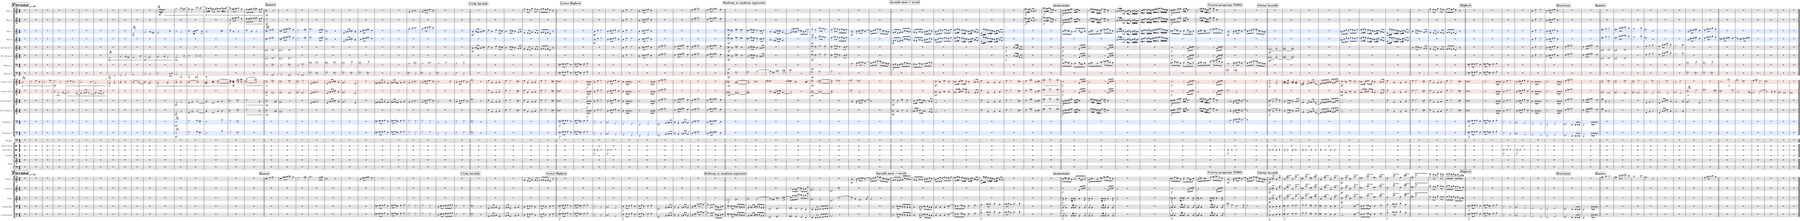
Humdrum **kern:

**kern	**dynam	**kern	**dynam	**kern	**dynam	**kern	**dynam	**kern	**dynam	**kern	**kern	**kern	**kern	**dynam	**kern	**kern	**kern	**dynam	**kern	**dynam	**kern	**dynam	**kern	**dynam	**kern	**dynam	**kern	**dynam	**kern	**dynam	**kern	**dynam	**kern	**dynam	**kern	**dynam	**kern	**dynam	**kern	**dynam	**kern	**dynam	**kern	**dynam
*part24	*part24	*part23	*part23	*part22	*part22	*part21	*part21	*part20	*part20	*part19	*part19	*part18	*part17	*part17	*part16	*part15	*part14	*part14	*part13	*part13	*part12	*part12	*part11	*part11	*part10	*part10	*part9	*part9	*part8	*part8	*part7	*part7	*part6	*part6	*part5	*part5	*part4	*part4	*part3	*part3	*part2	*part2	*part1	*part1
*staff25	*staff25	*staff24	*staff24	*staff23	*staff23	*staff22	*staff22	*staff21	*staff21	*staff20	*staff19	*staff18	*staff17	*staff17	*staff16	*staff15	*staff14	*staff14	*staff13	*staff13	*staff12	*staff12	*staff11	*staff11	*staff10	*staff10	*staff9	*staff9	*staff8	*staff8	*staff7	*staff7	*staff6	*staff6	*staff5	*staff5	*staff4	*staff4	*staff3	*staff3	*staff2	*staff2	*staff1	*staff1
*I"Contrabasses	*	*I"Violoncellos	*	*I"Violas	*	*I"Violins 2	*	*I"Violins 1	*	*I"Harp	*	*I"Cymbal	*I"Bass Drum	*	*I"Snare Drum	*I"Timpani	*I"Trombone 2	*	*I"Trombone 1	*	*I"Bb Trumpet 2	*	*I"Bb Trumpet 1	*	*I"F Horn 2 &amp; 4	*	*I"F Horn 1 &amp; 3	*	*I"Bassoon 2	*	*I"Bassoon 1	*	*I"Bb Clarinet 2	*	*I"Bb Clarinet 1	*	*I"Oboe 2	*	*I"Oboe 1	*	*I"Flute 2	*	*I"Flute 1	*
*I'Cbs.	*	*I'Vcs.	*	*I'Vlas.	*	*I'Vlns. 2	*	*I'Vlns. 1	*	*I'Hrp.	*	*I'Cym.	*I'B. Dr.	*	*I'Sn. Dr.	*I'Timp.	*I'Tbn. 2	*	*I'Tbn. 1	*	*I'Bb Tpt. 2	*	*I'Bb Tpt. 1	*	*I'F Hn. 2 4	*	*I'F Hn. 1 3	*	*I'Bsn. 2	*	*I'Bsn. 1	*	*I'Bb Cl. 2	*	*I'Bb Cl. 1	*	*I'Ob. 2	*	*I'Ob. 1	*	*I'Fl. 2	*	*I'Fl. 1	*
*	*	*	*	*	*	*	*	*	*	*	*	*stria1	*stria1	*	*stria1	*	*stria5	*	*stria5	*	*	*	*	*	*stria5	*	*stria5	*	*stria5	*	*stria5	*	*	*	*	*	*stria5	*	*stria5	*	*	*	*	*
*clefFv4	*	*clefF4	*	*clefGv2	*	*clefG2	*	*clefG2	*	*clefF4	*clefG2	*clefX	*clefX	*	*clefX	*clefF4	*clefF4	*	*clefF4	*	*clefG2	*	*clefG2	*	*clefGv2	*	*clefGv2	*	*clefF4	*	*clefF4	*	*clefG2	*	*clefG2	*	*clefG2	*	*clefG2	*	*clefG2	*	*clefG2	*
*	*	*	*	*	*	*	*	*	*	*	*	*	*	*	*	*	*	*	*	*	*Trd1c2	*	*Trd1c2	*	*Trd4c7	*	*Trd4c7	*	*	*	*	*	*Trd1c2	*	*Trd1c2	*	*	*	*	*	*	*	*	*
*k[]	*	*k[]	*	*k[]	*	*k[]	*	*k[]	*	*k[]	*k[]	*k[]	*k[]	*	*k[]	*k[]	*k[]	*	*k[]	*	*k[]	*	*k[]	*	*k[]	*	*k[]	*	*k[]	*	*k[]	*	*k[]	*	*k[]	*	*k[]	*	*k[]	*	*k[]	*	*k[]	*
*M4/4	*	*M4/4	*	*M4/4	*	*M4/4	*	*M4/4	*	*M4/4	*M4/4	*M4/4	*M4/4	*	*M4/4	*M4/4	*M4/4	*	*M4/4	*	*M4/4	*	*M4/4	*	*M4/4	*	*M4/4	*	*M4/4	*	*M4/4	*	*M4/4	*	*M4/4	*	*M4/4	*	*M4/4	*	*M4/4	*	*M4/4	*
*MM95	*	*MM95	*	*MM95	*	*MM95	*	*MM95	*	*MM95	*MM95	*MM95	*MM95	*	*MM95	*MM95	*MM95	*	*MM95	*	*MM95	*	*MM95	*	*MM95	*	*MM95	*	*MM95	*	*MM95	*	*MM95	*	*MM95	*	*MM95	*	*MM95	*	*MM95	*	*MM95	*
!!LO:REH:place=s1:a:B:cj:fs=23:t=Pavana
!!LO:REH:place=s21:a:B:cj:fs=23:t=Pavana
=1	=1	=1	=1	=1	=1	=1	=1	=1	=1	=1	=1	=1	=1	=1	=1	=1	=1	=1	=1	=1	=1	=1	=1	=1	=1	=1	=1	=1	=1	=1	=1	=1	=1	=1	=1	=1	=1	=1	=1	=1	=1	=1	=1	=1
!	!	!	!	!	!	!	!	!	!	!	!	!	!	!	!	!	!	!	!	!	!	!	!	!	!	!	!LO:TX:a:t=A	!	!	!	!	!	!	!	!	!	!	!	!	!	!	!	!	!
!	!	!	!	!	!	!	!	!	!	!	!	!	!	!	!	!	!	!	!	!	!	!	!	!	!	!	!	!LO:HP:b	!	!	!	!	!	!	!	!	!	!	!	!	!	!	!	!
!	!	!	!	!	!	!	!	!	!	!	!	!	!	!	!	!	!	!	!	!	!	!	!	!	!	!	!	!LO:DY:n=1:b	!	!	!	!	!	!	!	!	!	!	!	!	!	!	!	!
1r	.	1r	.	1r	.	1r	.	1r	.	1r	1r	1r	1r	.	1r	1r	1r	.	1r	.	1r	.	1r	.	1r	.	1A	< p	1r	.	1r	.	1r	.	1r	.	1r	.	1r	.	1r	.	1r	.
=2	=2	=2	=2	=2	=2	=2	=2	=2	=2	=2	=2	=2	=2	=2	=2	=2	=2	=2	=2	=2	=2	=2	=2	=2	=2	=2	=2	=2	=2	=2	=2	=2	=2	=2	=2	=2	=2	=2	=2	=2	=2	=2	=2	=2
1r	.	1r	.	1r	.	1r	.	1r	.	1r	1r	1r	1r	.	1r	1r	1r	.	1r	.	1r	.	1r	.	1r	.	2c\	.	1r	.	1r	.	1r	.	1r	.	1r	.	1r	.	1r	.	1r	.
.	.	.	.	.	.	.	.	.	.	.	.	.	.	.	.	.	.	.	.	.	.	.	.	.	.	.	4d\	.	.	.	.	.	.	.	.	.	.	.	.	.	.	.	.	.
.	.	.	.	.	.	.	.	.	.	.	.	.	.	.	.	.	.	.	.	.	.	.	.	.	.	.	4B\	.	.	.	.	.	.	.	.	.	.	.	.	.	.	.	.	.
=3	=3	=3	=3	=3	=3	=3	=3	=3	=3	=3	=3	=3	=3	=3	=3	=3	=3	=3	=3	=3	=3	=3	=3	=3	=3	=3	=3	=3	=3	=3	=3	=3	=3	=3	=3	=3	=3	=3	=3	=3	=3	=3	=3	=3
1r	.	1r	.	1r	.	1r	.	1r	.	1r	1r	1r	1r	.	1r	1r	1r	.	1r	.	1r	.	1r	.	1r	.	2.A/	.	1r	.	1r	.	1r	.	1r	.	1r	.	1r	.	1r	.	1r	.
.	.	.	.	.	.	.	.	.	.	.	.	.	.	.	.	.	.	.	.	.	.	.	.	.	.	.	4e\	.	.	.	.	.	.	.	.	.	.	.	.	.	.	.	.	.
.	.	.	.	.	.	.	.	.	.	.	.	.	.	.	.	.	.	.	.	.	.	.	.	.	.	.	.	[	.	.	.	.	.	.	.	.	.	.	.	.	.	.	.	.
=4	=4	=4	=4	=4	=4	=4	=4	=4	=4	=4	=4	=4	=4	=4	=4	=4	=4	=4	=4	=4	=4	=4	=4	=4	=4	=4	=4	=4	=4	=4	=4	=4	=4	=4	=4	=4	=4	=4	=4	=4	=4	=4	=4	=4
!	!	!	!	!	!	!	!	!	!	!	!	!	!	!	!	!	!	!	!	!	!	!	!	!	!	!	!	!LO:DY:b	!	!	!	!	!	!	!	!	!	!	!	!	!	!	!	!
1r	.	1r	.	1r	.	1r	.	1r	.	1r	1r	1r	1r	.	1r	1r	1r	.	1r	.	1r	.	1r	.	4r	.	2d\	mf	1r	.	1r	.	1r	.	1r	.	1r	.	1r	.	1r	.	1r	.
!	!	!	!	!	!	!	!	!	!	!	!	!	!	!	!	!	!	!	!	!	!	!	!	!	!	!LO:DY:b	!	!	!	!	!	!	!	!	!	!	!	!	!	!	!	!	!	!
.	.	.	.	.	.	.	.	.	.	.	.	.	.	.	.	.	.	.	.	.	.	.	.	.	2F/	mp	.	.	.	.	.	.	.	.	.	.	.	.	.	.	.	.	.	.
.	.	.	.	.	.	.	.	.	.	.	.	.	.	.	.	.	.	.	.	.	.	.	.	.	.	.	2B\	.	.	.	.	.	.	.	.	.	.	.	.	.	.	.	.	.
.	.	.	.	.	.	.	.	.	.	.	.	.	.	.	.	.	.	.	.	.	.	.	.	.	[4G/	.	.	.	.	.	.	.	.	.	.	.	.	.	.	.	.	.	.	.
=5	=5	=5	=5	=5	=5	=5	=5	=5	=5	=5	=5	=5	=5	=5	=5	=5	=5	=5	=5	=5	=5	=5	=5	=5	=5	=5	=5	=5	=5	=5	=5	=5	=5	=5	=5	=5	=5	=5	=5	=5	=5	=5	=5	=5
!	!	!	!	!	!	!	!	!	!	!	!	!	!	!	!	!	!	!	!	!	!	!	!	!	!	!LO:HP:b	!	!LO:HP:b	!	!	!	!	!	!	!	!	!	!	!	!	!	!	!	!
1r	.	1r	.	1r	.	1r	.	1r	.	1r	1r	1r	1r	.	1r	1r	1r	.	1r	.	1r	.	1r	.	2.G/]	>	4c\	>	1r	.	1r	.	1r	.	1r	.	1r	.	1r	.	1r	.	1r	.
.	.	.	.	.	.	.	.	.	.	.	.	.	.	.	.	.	.	.	.	.	.	.	.	.	.	.	4d\	.	.	.	.	.	.	.	.	.	.	.	.	.	.	.	.	.
.	.	.	.	.	.	.	.	.	.	.	.	.	.	.	.	.	.	.	.	.	.	.	.	.	.	.	2B-X\	.	.	.	.	.	.	.	.	.	.	.	.	.	.	.	.	.
.	.	.	.	.	.	.	.	.	.	.	.	.	.	.	.	.	.	.	.	.	.	.	.	.	[4E/	.	.	.	.	.	.	.	.	.	.	.	.	.	.	.	.	.	.	.
=6	=6	=6	=6	=6	=6	=6	=6	=6	=6	=6	=6	=6	=6	=6	=6	=6	=6	=6	=6	=6	=6	=6	=6	=6	=6	=6	=6	=6	=6	=6	=6	=6	=6	=6	=6	=6	=6	=6	=6	=6	=6	=6	=6	=6
1r	.	1r	.	1r	.	1r	.	1r	.	1r	1r	1r	1r	.	1r	1r	1r	.	1r	.	1r	.	1r	.	4E/]	.	2.A/	.	1r	.	1r	.	1r	.	1r	.	1r	.	1r	.	1r	.	1r	.
.	.	.	.	.	.	.	.	.	.	.	.	.	.	.	.	.	.	.	.	.	.	.	.	.	8F/L	.	.	.	.	.	.	.	.	.	.	.	.	.	.	.	.	.	.	.
.	.	.	.	.	.	.	.	.	.	.	.	.	.	.	.	.	.	.	.	.	.	.	.	.	8G/J	.	.	.	.	.	.	.	.	.	.	.	.	.	.	.	.	.	.	.
.	.	.	.	.	.	.	.	.	.	.	.	.	.	.	.	.	.	.	.	.	.	.	.	.	[2F/	.	.	.	.	.	.	.	.	.	.	.	.	.	.	.	.	.	.	.
.	.	.	.	.	.	.	.	.	.	.	.	.	.	.	.	.	.	.	.	.	.	.	.	.	.	.	4B\	.	.	.	.	.	.	.	.	.	.	.	.	.	.	.	.	.
=7	=7	=7	=7	=7	=7	=7	=7	=7	=7	=7	=7	=7	=7	=7	=7	=7	=7	=7	=7	=7	=7	=7	=7	=7	=7	=7	=7	=7	=7	=7	=7	=7	=7	=7	=7	=7	=7	=7	=7	=7	=7	=7	=7	=7
1r	.	1r	.	1r	.	1r	.	1r	.	1r	1r	1r	1r	.	1r	1r	1r	.	1r	.	1r	.	1r	.	4F/]	.	1G,	.	1r	.	1r	.	1r	.	1r	.	1r	.	1r	.	1r	.	1r	.
.	.	.	.	.	.	.	.	.	.	.	.	.	.	.	.	.	.	.	.	.	.	.	.	.	8E/L	.	.	.	.	.	.	.	.	.	.	.	.	.	.	.	.	.	.	.
.	.	.	.	.	.	.	.	.	.	.	.	.	.	.	.	.	.	.	.	.	.	.	.	.	8D/J	.	.	.	.	.	.	.	.	.	.	.	.	.	.	.	.	.	.	.
.	.	.	.	.	.	.	.	.	.	.	.	.	.	.	.	.	.	.	.	.	.	.	.	.	2E/	.	.	.	.	.	.	.	.	.	.	.	.	.	.	.	.	.	.	.
.	.	.	.	.	.	.	.	.	.	.	.	.	.	.	.	.	.	.	.	.	.	.	.	.	.	]	.	]	.	.	.	.	.	.	.	.	.	.	.	.	.	.	.	.
=8	=8	=8	=8	=8	=8	=8	=8	=8	=8	=8	=8	=8	=8	=8	=8	=8	=8	=8	=8	=8	=8	=8	=8	=8	=8	=8	=8	=8	=8	=8	=8	=8	=8	=8	=8	=8	=8	=8	=8	=8	=8	=8	=8	=8
!	!	!	!	!	!	!	!	!	!	!	!	!	!	!	!	!	!	!	!	!	!	!	!	!	!	!	!	!	!	!	!	!	!LO:TX:a:t=A	!	!	!	!	!	!	!	!	!	!	!
!	!	!	!	!	!	!	!	!	!	!	!	!	!	!	!	!	!	!	!	!	!	!	!	!	!	!	!	!LO:DY:b	!	!LO:DY:b	!	!	!	!LO:HP:b	!	!	!	!	!	!	!	!	!	!
!	!	!	!	!	!	!	!	!	!	!	!	!	!	!	!	!	!	!	!	!	!	!	!	!	!	!	!	!	!	!	!	!	!	!LO:DY:n=1:b	!	!	!	!	!	!	!	!	!	!
1r	.	1r	.	1r	.	1r	.	1r	.	1r	1r	1r	1r	.	1r	1r	1r	.	1r	.	1r	.	1r	.	1r	.	2E/ 2G/	p	2EE/	mp	1r	.	1e	< mp	1r	.	1r	.	1r	.	1r	.	1r	.
.	.	.	.	.	.	.	.	.	.	.	.	.	.	.	.	.	.	.	.	.	.	.	.	.	.	.	2F/ 2A/	.	2FF/	.	.	.	.	.	.	.	.	.	.	.	.	.	.	.
=9	=9	=9	=9	=9	=9	=9	=9	=9	=9	=9	=9	=9	=9	=9	=9	=9	=9	=9	=9	=9	=9	=9	=9	=9	=9	=9	=9	=9	=9	=9	=9	=9	=9	=9	=9	=9	=9	=9	=9	=9	=9	=9	=9	=9
1r	.	1r	.	1r	.	1r	.	1r	.	1r	1r	1r	1r	.	1r	1r	1r	.	1r	.	1r	.	1r	.	1r	.	2G/ 2B/	.	2GG/	.	1r	.	2g/	.	1r	.	1r	.	1r	.	1r	.	1r	.
.	.	.	.	.	.	.	.	.	.	.	.	.	.	.	.	.	.	.	.	.	.	.	.	.	.	.	2A\ 2c\	.	2AA/	.	.	.	4a/	.	.	.	.	.	.	.	.	.	.	.
.	.	.	.	.	.	.	.	.	.	.	.	.	.	.	.	.	.	.	.	.	.	.	.	.	.	.	.	.	.	.	.	.	4f#X/	.	.	.	.	.	.	.	.	.	.	.
=10	=10	=10	=10	=10	=10	=10	=10	=10	=10	=10	=10	=10	=10	=10	=10	=10	=10	=10	=10	=10	=10	=10	=10	=10	=10	=10	=10	=10	=10	=10	=10	=10	=10	=10	=10	=10	=10	=10	=10	=10	=10	=10	=10	=10
!	!	!	!	!	!	!	!	!	!	!	!	!	!	!	!	!	!	!	!	!	!	!	!	!	!	!	!	!	!	!	!	!	!	!	!	!	!	!	!LO:TX:a:t=A	!	!	!	!	!
!	!	!	!	!	!	!	!	!	!	!	!	!	!	!	!	!	!	!	!	!	!	!	!	!	!	!	!	!	!	!	!	!	!	!	!	!	!	!	!	!LO:DY:b	!	!	!	!
1r	.	1r	.	1r	.	1r	.	1r	.	1r	1r	1r	1r	.	1r	1r	1r	.	1r	.	1r	.	1r	.	1r	.	2G/ [2B/	.	1BB	.	1r	.	2.e/	.	1r	.	1r	.	1e	mp	1r	.	1r	.
.	.	.	.	.	.	.	.	.	.	.	.	.	.	.	.	.	.	.	.	.	.	.	.	.	.	.	[2A/ 2B/]	.	.	.	.	.	.	.	.	.	.	.	.	.	.	.	.	.
.	.	.	.	.	.	.	.	.	.	.	.	.	.	.	.	.	.	.	.	.	.	.	.	.	.	.	.	.	.	.	.	.	4b\	.	.	.	.	.	.	.	.	.	.	.
.	.	.	.	.	.	.	.	.	.	.	.	.	.	.	.	.	.	.	.	.	.	.	.	.	.	.	.	.	.	.	.	.	.	[	.	.	.	.	.	.	.	.	.	.
=11	=11	=11	=11	=11	=11	=11	=11	=11	=11	=11	=11	=11	=11	=11	=11	=11	=11	=11	=11	=11	=11	=11	=11	=11	=11	=11	=11	=11	=11	=11	=11	=11	=11	=11	=11	=11	=11	=11	=11	=11	=11	=11	=11	=11
!	!	!	!	!	!	!	!	!	!	!	!	!	!	!	!	!	!	!	!	!	!	!	!	!	!	!	!	!	!	!	!	!	!	!LO:HP:b	!	!	!	!	!	!	!	!	!	!
!	!	!	!	!	!	!	!	!	!	!	!	!	!	!	!	!	!	!	!	!	!	!	!	!	!	!	!	!	!	!	!	!	!	!LO:DY:n=1:b	!	!	!	!	!	!	!	!	!	!
1r	.	1r	.	1r	.	1r	.	1r	.	1r	1r	1r	1r	.	1r	1r	1r	.	1r	.	1r	.	1r	.	1r	.	2A\] 2c\	.	2C/	.	1r	.	2a/	> mf	1r	.	1r	.	2g/	.	1r	.	1r	.
.	.	.	.	.	.	.	.	.	.	.	.	.	.	.	.	.	.	.	.	.	.	.	.	.	.	.	2F#X/ 2A/	.	2D\	.	.	.	2f#X/	.	.	.	.	.	4a/	.	.	.	.	.
.	.	.	.	.	.	.	.	.	.	.	.	.	.	.	.	.	.	.	.	.	.	.	.	.	.	.	.	.	.	.	.	.	.	.	.	.	.	.	4f#X/	.	.	.	.	.
=12	=12	=12	=12	=12	=12	=12	=12	=12	=12	=12	=12	=12	=12	=12	=12	=12	=12	=12	=12	=12	=12	=12	=12	=12	=12	=12	=12	=12	=12	=12	=12	=12	=12	=12	=12	=12	=12	=12	=12	=12	=12	=12	=12	=12
!	!	!	!	!	!	!	!	!	!	!	!	!	!	!	!	!	!	!	!	!	!	!	!	!	!	!	!	!	!	!	!	!	!	!	!	!	!	!	!	!	!	!	!LO:TX:a:t=A	!
!	!	!	!	!	!	!	!	!	!	!	!	!	!	!	!	!	!	!	!	!	!	!	!	!	!	!	!	!LO:HP:b	!	!	!	!	!	!	!	!	!	!	!	!	!	!	!	!
!	!	!	!	!	!	!	!	!	!	!	!	!	!	!	!	!	!	!	!	!	!	!	!	!	!	!	!	!LO:DY:n=1:b	!	!	!	!	!	!	!	!	!	!	!	!	!	!	!	!
1r	.	1r	.	1r	.	1r	.	1r	.	1r	1r	1r	1r	.	1r	1r	1r	.	1r	.	1r	.	1r	.	1r	.	2E/ 2G/	< p	2.E\	.	1r	.	4g/	.	1r	.	1r	.	2.e/	.	1r	.	8r	.
!	!	!	!	!	!	!	!	!	!	!	!	!	!	!	!	!	!	!	!	!	!	!	!	!	!	!	!	!	!	!	!	!	!	!	!	!	!	!	!	!	!	!	!	!LO:DY:b
.	.	.	.	.	.	.	.	.	.	.	.	.	.	.	.	.	.	.	.	.	.	.	.	.	.	.	.	.	.	.	.	.	.	.	.	.	.	.	.	.	.	.	16ee\LL	mf
.	.	.	.	.	.	.	.	.	.	.	.	.	.	.	.	.	.	.	.	.	.	.	.	.	.	.	.	.	.	.	.	.	.	.	.	.	.	.	.	.	.	.	16dd#X\JJ	.
!	!	!	!	!	!	!	!	!	!	!	!	!	!	!	!	!	!	!	!	!	!	!	!	!	!	!	!	!	!	!	!	!	!	!	!	!	!	!	!	!	!	!	!	!LO:HP:b
.	.	.	.	.	.	.	.	.	.	.	.	.	.	.	.	.	.	.	.	.	.	.	.	.	.	.	.	.	.	.	.	.	4a/	.	.	.	.	.	.	.	.	.	2.ee\	<
.	.	.	.	.	.	.	.	.	.	.	.	.	.	.	.	.	.	.	.	.	.	.	.	.	.	.	2F/ 2A/	.	.	.	.	.	2f/	.	.	.	.	.	.	.	.	.	.	.
.	.	.	.	.	.	.	.	.	.	.	.	.	.	.	.	.	.	.	.	.	.	.	.	.	.	.	.	.	8D\L	.	.	.	.	.	.	.	.	.	4cc\	.	.	.	.	.
.	.	.	.	.	.	.	.	.	.	.	.	.	.	.	.	.	.	.	.	.	.	.	.	.	.	.	.	.	8E\J	.	.	.	.	.	.	.	.	.	.	.	.	.	.	.
.	.	.	.	.	.	.	.	.	.	.	.	.	.	.	.	.	.	.	.	.	.	.	.	.	.	.	.	.	.	.	.	.	.	]	.	.	.	.	.	.	.	.	.	.
=13	=13	=13	=13	=13	=13	=13	=13	=13	=13	=13	=13	=13	=13	=13	=13	=13	=13	=13	=13	=13	=13	=13	=13	=13	=13	=13	=13	=13	=13	=13	=13	=13	=13	=13	=13	=13	=13	=13	=13	=13	=13	=13	=13	=13
!	!	!	!	!	!	!	!	!	!	!	!	!	!	!	!	!	!	!	!LO:TX:a:t=A	!	!	!	!	!	!	!	!	!	!	!	!	!	!	!	!	!	!	!	!	!	!	!	!	!
!	!	!	!	!	!	!	!	!	!	!	!	!	!	!	!	!	!LO:TX:a:t=A	!	!	!	!	!	!	!	!	!	!	!	!	!	!	!	!	!	!	!	!	!	!	!	!	!	!	!
!	!	!	!	!	!	!	!	!	!	!	!	!	!	!	!	!	!	!LO:DY:b	!	!LO:DY:b	!	!LO:DY:b	!	!LO:DY:b	!	!	!	!	!	!	!	!	!	!LO:DY:b	!	!	!	!	!	!	!	!	!	!
1r	.	1r	.	1r	.	1r	.	1r	.	1r	1r	1r	1r	.	1r	1r	1E	mf	1E	mf	2e/	mf	2e/	mf	1r	.	2G/ 2B/	.	2C/	.	1r	.	2.e/	mp	1r	.	1r	.	2b\	.	1r	.	2gg\	.
.	.	.	.	.	.	.	.	.	.	.	.	.	.	.	.	.	.	.	.	.	2g/	.	2g/	.	.	.	2A\ 2c\	.	2CC/	.	.	.	.	.	.	.	.	.	2g/	.	.	.	4aa\	.
.	.	.	.	.	.	.	.	.	.	.	.	.	.	.	.	.	.	.	.	.	.	.	.	.	.	.	.	.	.	.	.	.	4r	.	.	.	.	.	.	.	.	.	[4ff#X\	.
=14	=14	=14	=14	=14	=14	=14	=14	=14	=14	=14	=14	=14	=14	=14	=14	=14	=14	=14	=14	=14	=14	=14	=14	=14	=14	=14	=14	=14	=14	=14	=14	=14	=14	=14	=14	=14	=14	=14	=14	=14	=14	=14	=14	=14
1r	.	1r	.	1r	.	1r	.	1r	.	1r	1r	1r	1r	.	1r	1r	2G\	.	2G\	.	4e/	.	4e/	.	1r	.	2G/ [2B/	.	2CC/	.	1r	.	2r	.	1r	.	1r	.	4.cc\	.	1r	.	4ff#\]	.
.	.	.	.	.	.	.	.	.	.	.	.	.	.	.	.	.	.	.	.	.	4g/	.	4g/	.	.	.	.	.	.	.	.	.	.	.	.	.	.	.	.	.	.	.	4ee\	.
.	.	.	.	.	.	.	.	.	.	.	.	.	.	.	.	.	.	.	.	.	.	.	.	.	.	.	.	.	.	.	.	.	.	.	.	.	.	.	16b\LL	.	.	.	.	.
.	.	.	.	.	.	.	.	.	.	.	.	.	.	.	.	.	.	.	.	.	.	.	.	.	.	.	.	.	.	.	.	.	.	.	.	.	.	.	16cc\JJ	.	.	.	.	.
.	.	.	.	.	.	.	.	.	.	.	.	.	.	.	.	.	4A\	.	4A\	.	[2a/	.	[2a/	.	.	.	2A/ 2B/]	.	2CC#X/	.	.	.	4r	.	.	.	.	.	4.dd\	.	.	.	4bb\	.
.	.	.	.	.	.	.	.	.	.	.	.	.	.	.	.	.	4F#X\	.	4F#X\	.	.	.	.	.	.	.	.	.	.	.	.	.	4r	.	.	.	.	.	.	.	.	.	[4aa\	.
.	.	.	.	.	.	.	.	.	.	.	.	.	.	.	.	.	.	.	.	.	.	.	.	.	.	.	.	.	.	.	.	.	.	.	.	.	.	.	8b\	.	.	.	.	.
.	.	.	.	.	.	.	.	.	.	.	.	.	.	.	.	.	.	.	.	.	.	.	.	.	.	.	.	.	.	.	.	.	.	.	.	.	.	.	.	.	.	.	.	[
=15	=15	=15	=15	=15	=15	=15	=15	=15	=15	=15	=15	=15	=15	=15	=15	=15	=15	=15	=15	=15	=15	=15	=15	=15	=15	=15	=15	=15	=15	=15	=15	=15	=15	=15	=15	=15	=15	=15	=15	=15	=15	=15	=15	=15
!	!	!	!	!	!	!	!	!	!	!	!	!	!	!	!	!	!	!	!	!	!	!	!	!	!	!	!	!	!	!	!	!	!	!	!	!	!	!	!	!	!	!	!	!LO:HP:b
!	!	!	!	!	!	!	!	!	!	!	!	!	!	!	!	!	!	!	!	!	!	!	!	!	!	!	!	!	!	!	!	!	!	!	!	!	!	!	!	!	!	!	!	!LO:DY:n=1:b
1r	.	1r	.	1r	.	1r	.	1r	.	1r	1r	1r	1r	.	1r	1r	2.E\	.	2.E\	.	4a/]	.	4a/]	.	1r	.	4F#X/ 4A/	.	1DD	.	1r	.	1r	.	1r	.	1r	.	2.a/	.	1r	.	8aa\L]	> f
.	.	.	.	.	.	.	.	.	.	.	.	.	.	.	.	.	.	.	.	.	.	.	.	.	.	.	.	.	.	.	.	.	.	.	.	.	.	.	.	.	.	.	16gg\L	.
.	.	.	.	.	.	.	.	.	.	.	.	.	.	.	.	.	.	.	.	.	.	.	.	.	.	.	.	.	.	.	.	.	.	.	.	.	.	.	.	.	.	.	16aa\JJ	.
.	.	.	.	.	.	.	.	.	.	.	.	.	.	.	.	.	.	.	.	.	4e/	.	4e/	.	.	.	4A\ 4c\	.	.	.	.	.	.	.	.	.	.	.	.	.	.	.	8ff#X'\L	.
.	.	.	.	.	.	.	.	.	.	.	.	.	.	.	.	.	.	.	.	.	.	.	.	.	.	.	.	.	.	.	.	.	.	.	.	.	.	.	.	.	.	.	8ff#'\J	.
.	.	.	.	.	.	.	.	.	.	.	.	.	.	.	.	.	.	.	.	.	4a/	.	4a/	.	.	.	[2B\ [2d\	.	.	.	.	.	.	.	.	.	.	.	.	.	.	.	8gg#X'\L	.
.	.	.	.	.	.	.	.	.	.	.	.	.	.	.	.	.	.	.	.	.	.	.	.	.	.	.	.	.	.	.	.	.	.	.	.	.	.	.	.	.	.	.	8gg#'\J	.
.	.	.	.	.	.	.	.	.	.	.	.	.	.	.	.	.	4B\	.	4B\	.	4b\	.	4b\	.	.	.	.	.	.	.	.	.	.	.	.	.	.	.	4cc#X\	.	.	.	16aa\LL	.
.	.	.	.	.	.	.	.	.	.	.	.	.	.	.	.	.	.	.	.	.	.	.	.	.	.	.	.	.	.	.	.	.	.	.	.	.	.	.	.	.	.	.	16gg#\J	.
.	.	.	.	.	.	.	.	.	.	.	.	.	.	.	.	.	.	.	.	.	.	.	.	.	.	.	.	.	.	.	.	.	.	.	.	.	.	.	.	.	.	.	[8aa\J	.
.	.	.	.	.	.	.	.	.	.	.	.	.	.	.	.	.	.	.	.	.	.	.	.	.	.	.	.	[	.	.	.	.	.	.	.	.	.	.	.	.	.	.	.	.
=16	=16	=16	=16	=16	=16	=16	=16	=16	=16	=16	=16	=16	=16	=16	=16	=16	=16	=16	=16	=16	=16	=16	=16	=16	=16	=16	=16	=16	=16	=16	=16	=16	=16	=16	=16	=16	=16	=16	=16	=16	=16	=16	=16	=16
!	!	!	!	!	!	!	!	!	!	!	!	!	!	!	!	!	!	!	!	!	!	!	!	!	!	!	!	!	!	!	!	!	!	!	!	!	!	!	!	!	!	!LO:DY:b	!	!
1r	.	1r	.	1r	.	1r	.	1r	.	1r	1r	1r	1r	.	1r	1r	2A\	.	2A\	.	2cc#X\	.	2cc#X\	.	1r	.	4B\] 4d\]	.	1r	.	1r	.	1r	.	1r	.	1r	.	4dd\	.	4r	f	4aa\]	.
!	!	!	!	!	!	!	!	!	!	!	!	!	!	!	!	!	!	!	!	!	!	!	!	!	!	!	!	!LO:DY:b	!	!	!	!	!	!	!	!	!	!	!	!	!	!	!	!
.	.	.	.	.	.	.	.	.	.	.	.	.	.	.	.	.	.	.	.	.	.	.	.	.	.	.	4A\ 4c#X\	mf	.	.	.	.	.	.	.	.	.	.	4b\	.	8ff#X\L	.	8ff#X\L	.
.	.	.	.	.	.	.	.	.	.	.	.	.	.	.	.	.	.	.	.	.	.	.	.	.	.	.	.	.	.	.	.	.	.	.	.	.	.	.	.	.	8gg#X\J	.	8gg#X\J	.
.	.	.	.	.	.	.	.	.	.	.	.	.	.	.	.	.	2F#X\	.	2F#X\	.	2dd#X\	.	2dd#X\	.	.	.	4B\ 4f#X\	.	.	.	.	.	.	.	.	.	.	.	2a/	.	4aa\	.	4aa\	.
.	.	.	.	.	.	.	.	.	.	.	.	.	.	.	.	.	.	.	.	.	.	.	.	.	.	.	4B\ 4g#X\	.	.	.	.	.	.	.	.	.	.	.	.	.	4ff#\	.	4ff#\	.
=17	=17	=17	=17	=17	=17	=17	=17	=17	=17	=17	=17	=17	=17	=17	=17	=17	=17	=17	=17	=17	=17	=17	=17	=17	=17	=17	=17	=17	=17	=17	=17	=17	=17	=17	=17	=17	=17	=17	=17	=17	=17	=17	=17	=17
!	!	!	!	!	!	!	!	!	!	!	!	!	!	!	!	!	!	!	!	!	!	!LO:HP:b	!	!LO:HP:b	!	!	!	!LO:HP:b	!	!	!	!	!	!	!	!	!	!	!	!	!	!LO:HP:b	!	!
1r	.	1r	.	1r	.	1r	.	1r	.	1r	1r	1r	1r	.	1r	1r	1r	.	1r	.	2.ee\	>	2.ee\	>	1r	.	([2c#X\ 2a\	>	1r	.	1r	.	1r	.	1r	.	1r	.	4dd\	.	8ee'\L	>	8ee'\L	.
.	.	.	.	.	.	.	.	.	.	.	.	.	.	.	.	.	.	.	.	.	.	.	.	.	.	.	.	.	.	.	.	.	.	.	.	.	.	.	.	.	8ee'\	.	8ee'\	.
.	.	.	.	.	.	.	.	.	.	.	.	.	.	.	.	.	.	.	.	.	.	.	.	.	.	.	.	.	.	.	.	.	.	.	.	.	.	.	4b\	.	8ff#X'\	.	8ff#X'\	.
.	.	.	.	.	.	.	.	.	.	.	.	.	.	.	.	.	.	.	.	.	.	.	.	.	.	.	.	.	.	.	.	.	.	.	.	.	.	.	.	.	8ff#'\J	.	8ff#'\J	.
.	.	.	.	.	.	.	.	.	.	.	.	.	.	.	.	.	.	.	.	.	.	.	.	.	.	.	2c#\] 2g#X\)	.	.	.	.	.	.	.	.	.	.	.	2a/	.	4gg#X\	.	4gg#X\	.
.	.	.	.	.	.	.	.	.	.	.	.	.	.	.	.	.	.	.	.	.	4b\	.	4b\	.	.	.	.	.	.	.	.	.	.	.	.	.	.	.	.	.	8ee\L	.	8ee\L	.
.	.	.	.	.	.	.	.	.	.	.	.	.	.	.	.	.	.	.	.	.	.	.	.	.	.	.	.	.	.	.	.	.	.	.	.	.	.	.	.	.	8ff#\J	.	8ff#\J	.
.	.	.	.	.	.	.	.	.	.	.	.	.	.	.	.	.	.	.	.	.	.	]	.	]	.	.	.	]	.	.	.	.	.	.	.	.	.	.	.	.	.	]	.	]
!!LO:REH:place=s1:a:B:cj:fs=14:t=Kanwa
!!LO:REH:place=s21:a:B:cj:fs=14:t=Kanwa
=18||	=18||	=18||	=18||	=18||	=18||	=18||	=18||	=18||	=18||	=18||	=18||	=18||	=18||	=18||	=18||	=18||	=18||	=18||	=18||	=18||	=18||	=18||	=18||	=18||	=18||	=18||	=18||	=18||	=18||	=18||	=18||	=18||	=18||	=18||	=18||	=18||	=18||	=18||	=18||	=18||	=18||	=18||	=18||	=18||
!	!	!	!	!	!	!	!	!	!	!	!	!	!	!	!	!	!	!	!	!	!	!	!	!	!	!	!	!	!	!	!	!	!	!	!	!	!	!	!LO:TX:a:t=B	!	!	!	!	!
!	!	!	!	!	!	!	!	!	!	!	!	!	!	!	!	!	!	!	!	!	!	!LO:DY:b	!	!LO:DY:b	!	!LO:DY:b	!	!LO:DY:b	!	!	!	!	!	!	!	!	!	!	!	!	!	!LO:DY:b	!	!LO:DY:b
1r	.	1r	.	1r	.	1r	.	4cc#X\	.	1r	1r	1r	1r	.	1r	1r	1r	.	1r	.	2.cc#X\	mp	2.cc#X\	mp	2G#X/	p	2c#X\	p	2BB/	.	2E\	.	2c#X/	.	2c#X/	.	4cc#X\	.	4cc#X\	.	2ee\	mf	2cc#X\	mf
.	.	.	.	.	.	.	.	4ee\	.	.	.	.	.	.	.	.	.	.	.	.	.	.	.	.	.	.	.	.	.	.	.	.	.	.	.	.	4ee\	.	4ee\	.	.	.	.	.
.	.	.	.	.	.	.	.	2ff#X\	.	.	.	.	.	.	.	.	.	.	.	.	.	.	.	.	2F#X/	.	2d#X\	.	2AA#X/	.	2F#X\	.	2d#X/	.	2d#X/	.	2ff#X\	.	2ff#X\	.	2r	.	2r	.
.	.	.	.	.	.	.	.	.	.	.	.	.	.	.	.	.	.	.	.	.	4a#X/	.	4a#X/	.	.	.	.	.	.	.	.	.	.	.	.	.	.	.	.	.	.	.	.	.
=19	=19	=19	=19	=19	=19	=19	=19	=19	=19	=19	=19	=19	=19	=19	=19	=19	=19	=19	=19	=19	=19	=19	=19	=19	=19	=19	=19	=19	=19	=19	=19	=19	=19	=19	=19	=19	=19	=19	=19	=19	=19	=19	=19	=19
1r	.	1r	.	1r	.	1r	.	4cc#X\	.	1r	1r	1r	1r	.	1r	1r	1r	.	1r	.	2g#X/	.	2g#X/	.	2G#X/	.	2c#X\	.	2BB/	.	2E\	.	2c#X/	.	2c#X/	.	4cc#X\	.	4cc#X\	.	1r	.	1r	.
.	.	.	.	.	.	.	.	8ff#X\L	.	.	.	.	.	.	.	.	.	.	.	.	.	.	.	.	.	.	.	.	.	.	.	.	.	.	.	.	8ff#X\L	.	8ff#X\L	.	.	.	.	.
.	.	.	.	.	.	.	.	8gg#X\J	.	.	.	.	.	.	.	.	.	.	.	.	.	.	.	.	.	.	.	.	.	.	.	.	.	.	.	.	8gg#X\J	.	8gg#X\J	.	.	.	.	.
.	.	.	.	.	.	.	.	4aa#X\	.	.	.	.	.	.	.	.	.	.	.	.	2r	.	2r	.	2F#X/	.	2d#X\	.	2AA#X/	.	2F#X\	.	2d#X/	.	2d#X/	.	4aa#X\	.	4aa#X\	.	.	.	.	.
.	.	.	.	.	.	.	.	4ff#\	.	.	.	.	.	.	.	.	.	.	.	.	.	.	.	.	.	.	.	.	.	.	.	.	.	.	.	.	4ff#\	.	4ff#\	.	.	.	.	.
=20	=20	=20	=20	=20	=20	=20	=20	=20	=20	=20	=20	=20	=20	=20	=20	=20	=20	=20	=20	=20	=20	=20	=20	=20	=20	=20	=20	=20	=20	=20	=20	=20	=20	=20	=20	=20	=20	=20	=20	=20	=20	=20	=20	=20
1r	.	1r	.	1r	.	1r	.	2.ee\	.	1r	1r	1r	1r	.	1r	1r	1r	.	1r	.	1r	.	1r	.	2G#X/	.	2c#X\	.	2BB/	.	2E\	.	1r	.	1r	.	2.ee\	.	2.ee\	.	1r	.	1r	.
.	.	.	.	.	.	.	.	.	.	.	.	.	.	.	.	.	.	.	.	.	.	.	.	.	2F#X/	.	2e\	.	2AA#X/	.	2G#X\	.	.	.	.	.	.	.	.	.	.	.	.	.
.	.	.	.	.	.	.	.	4ff#X\	.	.	.	.	.	.	.	.	.	.	.	.	.	.	.	.	.	.	.	.	.	.	.	.	.	.	.	.	4ff#X\	.	4ff#X\	.	.	.	.	.
=21	=21	=21	=21	=21	=21	=21	=21	=21	=21	=21	=21	=21	=21	=21	=21	=21	=21	=21	=21	=21	=21	=21	=21	=21	=21	=21	=21	=21	=21	=21	=21	=21	=21	=21	=21	=21	=21	=21	=21	=21	=21	=21	=21	=21
1r	.	1r	.	1r	.	1r	.	2.gg#X\	.	1r	1r	1r	1r	.	1r	1r	1r	.	1r	.	1r	.	4e/	.	4E/	.	4E/	.	2G#X\	.	2c#X\	.	1r	.	1r	.	2.gg#X\	.	2.gg#X\	.	1r	.	1r	.
.	.	.	.	.	.	.	.	.	.	.	.	.	.	.	.	.	.	.	.	.	.	.	4g#X/	.	4G#X/	.	4G#X/	.	.	.	.	.	.	.	.	.	.	.	.	.	.	.	.	.
.	.	.	.	.	.	.	.	.	.	.	.	.	.	.	.	.	.	.	.	.	.	.	2a#X/	.	2A#X/	.	2A#X/	.	2F#X\	.	2d#X\	.	.	.	.	.	.	.	.	.	.	.	.	.
.	.	.	.	.	.	.	.	8ee\L	.	.	.	.	.	.	.	.	.	.	.	.	.	.	.	.	.	.	.	.	.	.	.	.	.	.	.	.	8ee\L	.	8ee\L	.	.	.	.	.
.	.	.	.	.	.	.	.	8ff#X\J	.	.	.	.	.	.	.	.	.	.	.	.	.	.	.	.	.	.	.	.	.	.	.	.	.	.	.	.	8ff#X\J	.	8ff#X\J	.	.	.	.	.
=22	=22	=22	=22	=22	=22	=22	=22	=22	=22	=22	=22	=22	=22	=22	=22	=22	=22	=22	=22	=22	=22	=22	=22	=22	=22	=22	=22	=22	=22	=22	=22	=22	=22	=22	=22	=22	=22	=22	=22	=22	=22	=22	=22	=22
1r	.	1r	.	1r	.	1r	.	2cc#X\	.	1r	1r	1r	1r	.	1r	1r	1r	.	1r	.	1r	.	4e/	.	4E/	.	4E/	.	2G#X\	.	2c#X\	.	1r	.	1r	.	2cc#X\	.	2cc#X\	.	1r	.	1r	.
.	.	.	.	.	.	.	.	.	.	.	.	.	.	.	.	.	.	.	.	.	.	.	8a#X/L	.	8A#X/L	.	8A#X/L	.	.	.	.	.	.	.	.	.	.	.	.	.	.	.	.	.
.	.	.	.	.	.	.	.	.	.	.	.	.	.	.	.	.	.	.	.	.	.	.	8b/J	.	8B/J	.	8B/J	.	.	.	.	.	.	.	.	.	.	.	.	.	.	.	.	.
.	.	.	.	.	.	.	.	2r	.	.	.	.	.	.	.	.	.	.	.	.	.	.	4cc#X\	.	4c#X\	.	4c#X\	.	2F#X\	.	2d#X\	.	.	.	.	.	2r	.	2r	.	.	.	.	.
.	.	.	.	.	.	.	.	.	.	.	.	.	.	.	.	.	.	.	.	.	.	.	4a#/	.	4A#/	.	4A#/	.	.	.	.	.	.	.	.	.	.	.	.	.	.	.	.	.
=23	=23	=23	=23	=23	=23	=23	=23	=23	=23	=23	=23	=23	=23	=23	=23	=23	=23	=23	=23	=23	=23	=23	=23	=23	=23	=23	=23	=23	=23	=23	=23	=23	=23	=23	=23	=23	=23	=23	=23	=23	=23	=23	=23	=23
1r	.	1r	.	1r	.	1r	.	1r	.	1r	1r	1r	1r	.	1r	1r	1r	.	1r	.	1r	.	2.g#X/	.	2.G#X/	.	2.G#X/	.	2G#X\	.	2c#X\	.	1r	.	1r	.	4e/	.	4e/	.	1r	.	1r	.
.	.	.	.	.	.	.	.	.	.	.	.	.	.	.	.	.	.	.	.	.	.	.	.	.	.	.	.	.	.	.	.	.	.	.	.	.	8a#X/L	.	8a#X/L	.	.	.	.	.
.	.	.	.	.	.	.	.	.	.	.	.	.	.	.	.	.	.	.	.	.	.	.	.	.	.	.	.	.	.	.	.	.	.	.	.	.	8b/J	.	8b/J	.	.	.	.	.
.	.	.	.	.	.	.	.	.	.	.	.	.	.	.	.	.	.	.	.	.	.	.	.	.	.	.	.	.	2F#X\	.	2e\	.	.	.	.	.	4cc#X\	.	4cc#X\	.	.	.	.	.
.	.	.	.	.	.	.	.	.	.	.	.	.	.	.	.	.	.	.	.	.	.	.	4e/	.	4E/	.	4E/	.	.	.	.	.	.	.	.	.	4a#/	.	4a#/	.	.	.	.	.
=24	=24	=24	=24	=24	=24	=24	=24	=24	=24	=24	=24	=24	=24	=24	=24	=24	=24	=24	=24	=24	=24	=24	=24	=24	=24	=24	=24	=24	=24	=24	=24	=24	=24	=24	=24	=24	=24	=24	=24	=24	=24	=24	=24	=24
1r	.	1r	.	1r	.	1r	.	4b\	.	1r	1r	1r	1r	.	1r	1r	1r	.	1r	.	1r	.	1r	.	1r	.	1r	.	2G#X\	.	2c#X\	.	1r	.	1r	.	4b\	.	4b\	.	1r	.	1r	.
.	.	.	.	.	.	.	.	8dd#X\L	.	.	.	.	.	.	.	.	.	.	.	.	.	.	.	.	.	.	.	.	.	.	.	.	.	.	.	.	8dd#X\L	.	8dd#X\L	.	.	.	.	.
.	.	.	.	.	.	.	.	8ee\J	.	.	.	.	.	.	.	.	.	.	.	.	.	.	.	.	.	.	.	.	.	.	.	.	.	.	.	.	8ee\J	.	8ee\J	.	.	.	.	.
.	.	.	.	.	.	.	.	4ff#X\	.	.	.	.	.	.	.	.	.	.	.	.	.	.	.	.	.	.	.	.	2F#X\	.	2e\	.	.	.	.	.	4ff#X\	.	4ff#X\	.	.	.	.	.
.	.	.	.	.	.	.	.	4dd#\	.	.	.	.	.	.	.	.	.	.	.	.	.	.	.	.	.	.	.	.	.	.	.	.	.	.	.	.	4dd#\	.	4dd#\	.	.	.	.	.
=25	=25	=25	=25	=25	=25	=25	=25	=25	=25	=25	=25	=25	=25	=25	=25	=25	=25	=25	=25	=25	=25	=25	=25	=25	=25	=25	=25	=25	=25	=25	=25	=25	=25	=25	=25	=25	=25	=25	=25	=25	=25	=25	=25	=25
4FF#X\	.	4F#X\	.	1r	.	1r	.	1r	.	1r	1r	1r	1r	.	1r	1r	4F#X\	.	4F#X\	.	1r	.	4f#X/	.	1r	.	4F#X/	.	1r	.	1r	.	1r	.	1r	.	1r	.	1r	.	1r	.	1r	.
8GG#X'\L	.	8G#X'\L	.	.	.	.	.	.	.	.	.	.	.	.	.	.	8G#X'\L	.	8G#X'\L	.	.	.	8g#X'/L	.	.	.	8G#X'/L	.	.	.	.	.	.	.	.	.	.	.	.	.	.	.	.	.
8GG#'\J	.	8G#'\J	.	.	.	.	.	.	.	.	.	.	.	.	.	.	8G#'\J	.	8G#'\J	.	.	.	8g#'/J	.	.	.	8G#'/J	.	.	.	.	.	.	.	.	.	.	.	.	.	.	.	.	.
4AA\	.	4A\	.	.	.	.	.	.	.	.	.	.	.	.	.	.	4A\	.	4A\	.	.	.	4a/	.	.	.	4A/	.	.	.	.	.	.	.	.	.	.	.	.	.	.	.	.	.
4FF#\	.	4F#\	.	.	.	.	.	.	.	.	.	.	.	.	.	.	4F#\	.	4F#\	.	.	.	4f#/	.	.	.	4F#/	.	.	.	.	.	.	.	.	.	.	.	.	.	.	.	.	.
=26	=26	=26	=26	=26	=26	=26	=26	=26	=26	=26	=26	=26	=26	=26	=26	=26	=26	=26	=26	=26	=26	=26	=26	=26	=26	=26	=26	=26	=26	=26	=26	=26	=26	=26	=26	=26	=26	=26	=26	=26	=26	=26	=26	=26
8GG#X\L	.	8G#X\L	.	1r	.	1r	.	1r	.	1r	1r	1r	1r	.	1r	1r	8G#X\L	.	8G#X\L	.	1r	.	8g#X/L	.	1r	.	8G#X/L	.	1r	.	1r	.	1r	.	1r	.	1r	.	1r	.	1r	.	1r	.
8AA\J	.	8A\J	.	.	.	.	.	.	.	.	.	.	.	.	.	.	8A\J	.	8A\J	.	.	.	8a/J	.	.	.	8A/J	.	.	.	.	.	.	.	.	.	.	.	.	.	.	.	.	.
4FF#X\	.	4F#X\	.	.	.	.	.	.	.	.	.	.	.	.	.	.	4F#X\	.	4F#X\	.	.	.	4f#X/	.	.	.	4F#X/	.	.	.	.	.	.	.	.	.	.	.	.	.	.	.	.	.
4GG#\	.	4G#\	.	.	.	.	.	.	.	.	.	.	.	.	.	.	4G#\	.	4G#\	.	.	.	4g#/	.	.	.	4G#/	.	.	.	.	.	.	.	.	.	.	.	.	.	.	.	.	.
4AA\	.	4A\	.	.	.	.	.	.	.	.	.	.	.	.	.	.	4A\	.	4A\	.	.	.	4a/	.	.	.	4A/	.	.	.	.	.	.	.	.	.	.	.	.	.	.	.	.	.
=27	=27	=27	=27	=27	=27	=27	=27	=27	=27	=27	=27	=27	=27	=27	=27	=27	=27	=27	=27	=27	=27	=27	=27	=27	=27	=27	=27	=27	=27	=27	=27	=27	=27	=27	=27	=27	=27	=27	=27	=27	=27	=27	=27	=27
2AA\	.	2A\	.	1r	.	1r	.	1r	.	1r	1r	1r	1r	.	1r	1r	2A\	.	2A\	.	1r	.	4g/	.	1r	.	4G/	.	2F#X\	.	2B\	.	1r	.	1r	.	1r	.	4gg\	.	1r	.	4g/	.
.	.	.	.	.	.	.	.	.	.	.	.	.	.	.	.	.	.	.	.	.	.	.	4b\	.	.	.	4B\	.	.	.	.	.	.	.	.	.	.	.	4bb\	.	.	.	4b\	.
2GG\	.	2G\	.	.	.	.	.	.	.	.	.	.	.	.	.	.	2G\	.	2G\	.	.	.	2cc#X\	.	.	.	2c#X\	.	2E\	.	2c#X\	.	.	.	.	.	.	.	2ccc#X\	.	.	.	2cc#X\	.
=28	=28	=28	=28	=28	=28	=28	=28	=28	=28	=28	=28	=28	=28	=28	=28	=28	=28	=28	=28	=28	=28	=28	=28	=28	=28	=28	=28	=28	=28	=28	=28	=28	=28	=28	=28	=28	=28	=28	=28	=28	=28	=28	=28	=28
2AA\	.	2A\	.	1r	.	1r	.	1r	.	1r	1r	1r	1r	.	1r	1r	2A\	.	2A\	.	1r	.	4g/	.	1r	.	4G/	.	2F#X\	.	2B\	.	1r	.	1r	.	1r	.	4gg\	.	1r	.	4g/	.
.	.	.	.	.	.	.	.	.	.	.	.	.	.	.	.	.	.	.	.	.	.	.	8cc#X\L	.	.	.	8c#X\L	.	.	.	.	.	.	.	.	.	.	.	8ccc#X\L	.	.	.	8cc#X\L	.
.	.	.	.	.	.	.	.	.	.	.	.	.	.	.	.	.	.	.	.	.	.	.	8dd\J	.	.	.	8d\J	.	.	.	.	.	.	.	.	.	.	.	8ddd\J	.	.	.	8dd\J	.
2GG\	.	2G\	.	.	.	.	.	.	.	.	.	.	.	.	.	.	2G\	.	2G\	.	.	.	4ee\	.	.	.	4e\	.	2E\	.	2c#X\	.	.	.	.	.	.	.	4eee\	.	.	.	4ee\	.
.	.	.	.	.	.	.	.	.	.	.	.	.	.	.	.	.	.	.	.	.	.	.	4cc#\	.	.	.	4c#\	.	.	.	.	.	.	.	.	.	.	.	4ccc#\	.	.	.	4cc#\	.
=29	=29	=29	=29	=29	=29	=29	=29	=29	=29	=29	=29	=29	=29	=29	=29	=29	=29	=29	=29	=29	=29	=29	=29	=29	=29	=29	=29	=29	=29	=29	=29	=29	=29	=29	=29	=29	=29	=29	=29	=29	=29	=29	=29	=29
4DD\	.	4D\	.	1r	.	1r	.	1r	.	1r	1r	1r	1r	.	1r	1r	2D\	.	2D\	.	1r	.	2.b\	.	1r	.	2.B\	.	2F#X\	.	2B\	.	1r	.	1r	.	1r	.	1r	.	1r	.	1r	.
8FF#X'\L	.	8F#X'\L	.	.	.	.	.	.	.	.	.	.	.	.	.	.	.	.	.	.	.	.	.	.	.	.	.	.	.	.	.	.	.	.	.	.	.	.	.	.	.	.	.	.
8FF#'\J	.	8F#'\J	.	.	.	.	.	.	.	.	.	.	.	.	.	.	.	.	.	.	.	.	.	.	.	.	.	.	.	.	.	.	.	.	.	.	.	.	.	.	.	.	.	.
8GG'\L	.	8G'\L	.	.	.	.	.	.	.	.	.	.	.	.	.	.	2E\	.	2E\	.	.	.	.	.	.	.	.	.	2E\	.	2d\	.	.	.	.	.	.	.	.	.	.	.	.	.
8GG'\	.	8G'\	.	.	.	.	.	.	.	.	.	.	.	.	.	.	.	.	.	.	.	.	.	.	.	.	.	.	.	.	.	.	.	.	.	.	.	.	.	.	.	.	.	.
8AA'\	.	8A'\	.	.	.	.	.	.	.	.	.	.	.	.	.	.	.	.	.	.	.	.	4cc\	.	.	.	4c\	.	.	.	.	.	.	.	.	.	.	.	.	.	.	.	.	.
8AA'\J	.	8A'\J	.	.	.	.	.	.	.	.	.	.	.	.	.	.	.	.	.	.	.	.	.	.	.	.	.	.	.	.	.	.	.	.	.	.	.	.	.	.	.	.	.	.
=30	=30	=30	=30	=30	=30	=30	=30	=30	=30	=30	=30	=30	=30	=30	=30	=30	=30	=30	=30	=30	=30	=30	=30	=30	=30	=30	=30	=30	=30	=30	=30	=30	=30	=30	=30	=30	=30	=30	=30	=30	=30	=30	=30	=30
2FF\	.	2F\	.	1r	.	1r	.	1r	.	1r	1r	1r	1r	.	1r	1r	2F\	.	2F\	.	1r	.	4a/	.	1r	.	4A/	.	2F\	.	2B\	.	1r	.	1r	.	1r	.	1r	.	1r	.	1r	.
.	.	.	.	.	.	.	.	.	.	.	.	.	.	.	.	.	.	.	.	.	.	.	8b\L	.	.	.	8B\L	.	.	.	.	.	.	.	.	.	.	.	.	.	.	.	.	.
.	.	.	.	.	.	.	.	.	.	.	.	.	.	.	.	.	.	.	.	.	.	.	8cc\J	.	.	.	8c\J	.	.	.	.	.	.	.	.	.	.	.	.	.	.	.	.	.
2GG\	.	2G\	.	.	.	.	.	.	.	.	.	.	.	.	.	.	2G\	.	2G\	.	.	.	4dd\	.	.	.	4d\	.	2E\	.	2d\	.	.	.	.	.	.	.	.	.	.	.	.	.
.	.	.	.	.	.	.	.	.	.	.	.	.	.	.	.	.	.	.	.	.	.	.	4b\	.	.	.	4B\	.	.	.	.	.	.	.	.	.	.	.	.	.	.	.	.	.
!!LO:REH:place=s1:a:B:cj:fs=14:t=Cichy łącznik
!!LO:REH:place=s21:a:B:cj:fs=14:t=Cichy łącznik
=31||	=31||	=31||	=31||	=31||	=31||	=31||	=31||	=31||	=31||	=31||	=31||	=31||	=31||	=31||	=31||	=31||	=31||	=31||	=31||	=31||	=31||	=31||	=31||	=31||	=31||	=31||	=31||	=31||	=31||	=31||	=31||	=31||	=31||	=31||	=31||	=31||	=31||	=31||	=31||	=31||	=31||	=31||	=31||	=31||
!	!	!	!	!	!	!	!	!	!	!	!	!	!	!	!	!	!	!	!	!	!	!	!	!	!	!	!	!	!	!	!	!	!	!	!	!LO:DY:b	!	!	!	!LO:DY:b	!	!	!	!
2FF#X\	.	2F#X\	.	1r	.	1r	.	1r	.	1r	1r	1r	1r	.	1r	1r	2F#X\	.	2F#X\	.	1r	.	2ff#X\	.	1r	.	2f#X\	.	1r	.	1r	.	1r	.	4a/	mf	1r	.	4a/	mf	1r	.	1r	.
.	.	.	.	.	.	.	.	.	.	.	.	.	.	.	.	.	.	.	.	.	.	.	.	.	.	.	.	.	.	.	.	.	.	.	8b/L	.	.	.	8b/L	.	.	.	.	.
.	.	.	.	.	.	.	.	.	.	.	.	.	.	.	.	.	.	.	.	.	.	.	.	.	.	.	.	.	.	.	.	.	.	.	8g#X/J	.	.	.	8g#X/J	.	.	.	.	.
2r	.	2r	.	.	.	.	.	.	.	.	.	.	.	.	.	.	2r	.	2r	.	.	.	2r	.	.	.	2r	.	.	.	.	.	.	.	4a/	.	.	.	4a/	.	.	.	.	.
.	.	.	.	.	.	.	.	.	.	.	.	.	.	.	.	.	.	.	.	.	.	.	.	.	.	.	.	.	.	.	.	.	.	.	4cc#X\	.	.	.	4cc#X\	.	.	.	.	.
=32	=32	=32	=32	=32	=32	=32	=32	=32	=32	=32	=32	=32	=32	=32	=32	=32	=32	=32	=32	=32	=32	=32	=32	=32	=32	=32	=32	=32	=32	=32	=32	=32	=32	=32	=32	=32	=32	=32	=32	=32	=32	=32	=32	=32
4AAA/	.	4AA/	.	1r	.	1r	.	1r	.	1r	1r	1r	1r	.	1r	1r	1r	.	1r	.	4dd\	.	4dd\	.	4d\	.	4d\	.	1r	.	1r	.	1r	.	4dd\	.	1r	.	4dd\	.	1r	.	1r	.
8BBB'/L	.	8BB'/L	.	.	.	.	.	.	.	.	.	.	.	.	.	.	.	.	.	.	4g/	.	4g/	.	4G/	.	4G/	.	.	.	.	.	.	.	4b\	.	.	.	4b\	.	.	.	.	.
8BBB'/J	.	8BB'/J	.	.	.	.	.	.	.	.	.	.	.	.	.	.	.	.	.	.	.	.	.	.	.	.	.	.	.	.	.	.	.	.	.	.	.	.	.	.	.	.	.	.
4CC/	.	4C/	.	.	.	.	.	.	.	.	.	.	.	.	.	.	.	.	.	.	4g/	.	4g/	.	4G/	.	4G/	.	.	.	.	.	.	.	4ee\	.	.	.	4ee\	.	.	.	.	.
4AAA/	.	4AA/	.	.	.	.	.	.	.	.	.	.	.	.	.	.	.	.	.	.	4a/	.	4a/	.	4A/	.	4A/	.	.	.	.	.	.	.	8dd\L	.	.	.	8dd\L	.	.	.	.	.
.	.	.	.	.	.	.	.	.	.	.	.	.	.	.	.	.	.	.	.	.	.	.	.	.	.	.	.	.	.	.	.	.	.	.	8cc#X\J	.	.	.	8cc#X\J	.	.	.	.	.
=33	=33	=33	=33	=33	=33	=33	=33	=33	=33	=33	=33	=33	=33	=33	=33	=33	=33	=33	=33	=33	=33	=33	=33	=33	=33	=33	=33	=33	=33	=33	=33	=33	=33	=33	=33	=33	=33	=33	=33	=33	=33	=33	=33	=33
8BBB/L	.	8BB/L	.	1r	.	1r	.	1r	.	1r	1r	1r	1r	.	1r	1r	1r	.	1r	.	4dd\	.	4dd\	.	4d\	.	4d\	.	1r	.	1r	.	1r	.	4b\	.	1r	.	4b\	.	1r	.	1r	.
8CC/J	.	8C/J	.	.	.	.	.	.	.	.	.	.	.	.	.	.	.	.	.	.	.	.	.	.	.	.	.	.	.	.	.	.	.	.	.	.	.	.	.	.	.	.	.	.
4AAA/	.	4AA/	.	.	.	.	.	.	.	.	.	.	.	.	.	.	.	.	.	.	2ee\	.	2ee\	.	2e\	.	2e\	.	.	.	.	.	.	.	8dd\L	.	.	.	8dd\L	.	.	.	.	.
.	.	.	.	.	.	.	.	.	.	.	.	.	.	.	.	.	.	.	.	.	.	.	.	.	.	.	.	.	.	.	.	.	.	.	8cc#X\J	.	.	.	8cc#X\J	.	.	.	.	.
4BBB/	.	4BB/	.	.	.	.	.	.	.	.	.	.	.	.	.	.	.	.	.	.	.	.	.	.	.	.	.	.	.	.	.	.	.	.	4b\	.	.	.	4b\	.	.	.	.	.
4CC/	.	4C/	.	.	.	.	.	.	.	.	.	.	.	.	.	.	.	.	.	.	4cc#X\	.	4cc#X\	.	4c#X\	.	4c#X\	.	.	.	.	.	.	.	8g/L	.	.	.	8g/L	.	.	.	.	.
.	.	.	.	.	.	.	.	.	.	.	.	.	.	.	.	.	.	.	.	.	.	.	.	.	.	.	.	.	.	.	.	.	.	.	8a/J	.	.	.	8a/J	.	.	.	.	.
=34	=34	=34	=34	=34	=34	=34	=34	=34	=34	=34	=34	=34	=34	=34	=34	=34	=34	=34	=34	=34	=34	=34	=34	=34	=34	=34	=34	=34	=34	=34	=34	=34	=34	=34	=34	=34	=34	=34	=34	=34	=34	=34	=34	=34
4DD\	.	4D\	.	1r	.	1r	.	4f/	.	1r	1r	1r	1r	.	1r	1r	1r	.	1r	.	4dd\	.	4dd\	.	4d\	.	4d\	.	1r	.	1r	.	1r	.	4f/	.	1r	.	4f/	.	1r	.	4ff\	.
8EE'\L	.	8E'\L	.	.	.	.	.	8e/L	.	.	.	.	.	.	.	.	.	.	.	.	4g/	.	4g/	.	4G/	.	4G/	.	.	.	.	.	.	.	8e/L	.	.	.	8e/L	.	.	.	8ee\L	.
8EE'\J	.	8E'\J	.	.	.	.	.	8d/J	.	.	.	.	.	.	.	.	.	.	.	.	.	.	.	.	.	.	.	.	.	.	.	.	.	.	8d/J	.	.	.	8d/J	.	.	.	8dd\J	.
4FF\	.	4F\	.	.	.	.	.	4g/	.	.	.	.	.	.	.	.	.	.	.	.	4g/	.	4g/	.	4G/	.	4G/	.	.	.	.	.	.	.	4g/	.	.	.	4g/	.	.	.	4gg\	.
4DD\	.	4D\	.	.	.	.	.	8f/L	.	.	.	.	.	.	.	.	.	.	.	.	4a/	.	4a/	.	4A/	.	4A/	.	.	.	.	.	.	.	8f/L	.	.	.	8f/L	.	.	.	8ff\L	.
.	.	.	.	.	.	.	.	8e/J	.	.	.	.	.	.	.	.	.	.	.	.	.	.	.	.	.	.	.	.	.	.	.	.	.	.	8e/J	.	.	.	8e/J	.	.	.	8ee\J	.
=35	=35	=35	=35	=35	=35	=35	=35	=35	=35	=35	=35	=35	=35	=35	=35	=35	=35	=35	=35	=35	=35	=35	=35	=35	=35	=35	=35	=35	=35	=35	=35	=35	=35	=35	=35	=35	=35	=35	=35	=35	=35	=35	=35	=35
8EE\L	.	8E\L	.	1r	.	1r	.	8f/L	.	1r	1r	1r	1r	.	1r	1r	1r	.	1r	.	4dd\	.	4dd\	.	4d\	.	4d\	.	1r	.	1r	.	1r	.	8f/L	.	1r	.	8f/L	.	1r	.	8ff\L	.
8FF\J	.	8F\J	.	.	.	.	.	8g/	.	.	.	.	.	.	.	.	.	.	.	.	.	.	.	.	.	.	.	.	.	.	.	.	.	.	8g/	.	.	.	8g/	.	.	.	8gg\	.
4DD\	.	4D\	.	.	.	.	.	8e/	.	.	.	.	.	.	.	.	.	.	.	.	2ee\	.	2ee\	.	2e\	.	2e\	.	.	.	.	.	.	.	8e/	.	.	.	8e/	.	.	.	8ee\	.
.	.	.	.	.	.	.	.	8f/J	.	.	.	.	.	.	.	.	.	.	.	.	.	.	.	.	.	.	.	.	.	.	.	.	.	.	8f/J	.	.	.	8f/J	.	.	.	8ff\J	.
4EE\	.	4E\	.	.	.	.	.	4d/	.	.	.	.	.	.	.	.	.	.	.	.	.	.	.	.	.	.	.	.	.	.	.	.	.	.	4d/	.	.	.	4d/	.	.	.	4dd\	.
4FF\	.	4F\	.	.	.	.	.	4r	.	.	.	.	.	.	.	.	.	.	.	.	4cc#X\	.	4cc#X\	.	4c#X\	.	4c#X\	.	.	.	.	.	.	.	4r	.	.	.	4r	.	.	.	4r	.
!!LO:REH:place=s1:a:B:cj:fs=14:t=Lower Highest
!!LO:REH:place=s21:a:B:cj:fs=14:t=Lower Highest
=36||	=36||	=36||	=36||	=36||	=36||	=36||	=36||	=36||	=36||	=36||	=36||	=36||	=36||	=36||	=36||	=36||	=36||	=36||	=36||	=36||	=36||	=36||	=36||	=36||	=36||	=36||	=36||	=36||	=36||	=36||	=36||	=36||	=36||	=36||	=36||	=36||	=36||	=36||	=36||	=36||	=36||	=36||	=36||	=36||
!	!LO:DY:b	!	!LO:DY:b	!	!	!	!	!	!	!	!	!	!	!	!	!	!	!LO:DY:b	!	!LO:DY:b	!	!	!	!	!	!	!	!	!	!	!	!	!	!	!	!	!	!	!	!	!	!	!	!
4FF#X\	f	4F#X\	f	1r	.	1r	.	1r	.	1r	1r	1r	1r	.	1r	1r	4F#X\	f	4F#X\	f	1b 1cc#X	.	1b 1cc#X	.	1B 1c#X	.	1B 1c#X	.	4F#X\	.	4F#X\	.	1r	.	1r	.	1r	.	1r	.	1r	.	1r	.
8GG#X'\L	.	8G#X'\L	.	.	.	.	.	.	.	.	.	.	.	.	.	.	8G#X'\L	.	8G#X'\L	.	.	.	.	.	.	.	.	.	8G#X'\L	.	8G#X'\L	.	.	.	.	.	.	.	.	.	.	.	.	.
8GG#'\J	.	8G#'\J	.	.	.	.	.	.	.	.	.	.	.	.	.	.	8G#'\J	.	8G#'\J	.	.	.	.	.	.	.	.	.	8G#'\J	.	8G#'\J	.	.	.	.	.	.	.	.	.	.	.	.	.
4AA\	.	4A\	.	.	.	.	.	.	.	.	.	.	.	.	.	.	4A\	.	4A\	.	.	.	.	.	.	.	.	.	4A\	.	4A\	.	.	.	.	.	.	.	.	.	.	.	.	.
4FF#\	.	4F#\	.	.	.	.	.	.	.	.	.	.	.	.	.	.	4F#\	.	4F#\	.	.	.	.	.	.	.	.	.	4F#\	.	4F#\	.	.	.	.	.	.	.	.	.	.	.	.	.
=37	=37	=37	=37	=37	=37	=37	=37	=37	=37	=37	=37	=37	=37	=37	=37	=37	=37	=37	=37	=37	=37	=37	=37	=37	=37	=37	=37	=37	=37	=37	=37	=37	=37	=37	=37	=37	=37	=37	=37	=37	=37	=37	=37	=37
8GG#X\L	.	8G#X\L	.	1r	.	1r	.	1r	.	1r	1r	1r	1r	.	1r	1r	8G#X\L	.	8G#X\L	.	2.r	.	2.r	.	2.r	.	2.r	.	8G#X\L	.	8G#X\L	.	1r	.	1r	.	1r	.	1r	.	1r	.	1r	.
8AA\J	.	8A\J	.	.	.	.	.	.	.	.	.	.	.	.	.	.	8A\J	.	8A\J	.	.	.	.	.	.	.	.	.	8A\J	.	8A\J	.	.	.	.	.	.	.	.	.	.	.	.	.
4FF#X\	.	4F#X\	.	.	.	.	.	.	.	.	.	.	.	.	.	.	4F#X\	.	4F#X\	.	.	.	.	.	.	.	.	.	4F#X\	.	4F#X\	.	.	.	.	.	.	.	.	.	.	.	.	.
4GG#\	.	4G#\	.	.	.	.	.	.	.	.	.	.	.	.	.	.	4G#\	.	4G#\	.	.	.	.	.	.	.	.	.	4G#\	.	4G#\	.	.	.	.	.	.	.	.	.	.	.	.	.
*	*	*	*	*	*	*	*	*	*	*	*	*	*	*	*	*	*	*	*	*	*Xbrackettup	*	*Xbrackettup	*	*Xbrackettup	*	*Xbrackettup	*	*	*	*	*	*	*	*	*	*	*	*	*	*	*	*	*
!	!	!	!	!	!	!	!	!	!	!	!	!	!	!	!	!	!	!	!	!	!	!LO:DY:b	!	!LO:DY:b	!	!LO:DY:b	!	!LO:DY:b	!	!	!	!	!	!	!	!	!	!	!	!	!	!	!	!
4AA\	.	4A\	.	.	.	.	.	.	.	.	.	.	.	.	.	.	4A\	.	4A\	.	12b'\L	f	12b'\L	f	12B'\L	f	12B'\L	f	4A\	.	4A\	.	.	.	.	.	.	.	.	.	.	.	.	.
.	.	.	.	.	.	.	.	.	.	.	.	.	.	.	.	.	.	.	.	.	12b'\	.	12b'\	.	12B'\	.	12B'\	.	.	.	.	.	.	.	.	.	.	.	.	.	.	.	.	.
.	.	.	.	.	.	.	.	.	.	.	.	.	.	.	.	.	.	.	.	.	12b'\J	.	12b'\J	.	12B'\J	.	12B'\J	.	.	.	.	.	.	.	.	.	.	.	.	.	.	.	.	.
=38	=38	=38	=38	=38	=38	=38	=38	=38	=38	=38	=38	=38	=38	=38	=38	=38	=38	=38	=38	=38	=38	=38	=38	=38	=38	=38	=38	=38	=38	=38	=38	=38	=38	=38	=38	=38	=38	=38	=38	=38	=38	=38	=38	=38
!	!	!	!	!	!	!	!	!	!	!	!	!	!	!LO:DY:b	!	!	!	!	!	!	!	!	!	!	!	!	!	!	!	!	!	!	!	!	!	!	!	!LO:DY:b	!	!LO:DY:b	!	!	!	!
2EE\	.	2E\	.	1r	.	1r	.	1r	.	1r	1r	1r	4Re\	f	1r	1r	2E\	.	2E\	.	4b\	.	4b\	.	4B\	.	4B\	.	1r	.	1r	.	1r	.	1r	.	4b\	mf	4b\	mf	1r	.	1r	.
.	.	.	.	.	.	.	.	.	.	.	.	.	4r	.	.	.	.	.	.	.	4dd\	.	4dd\	.	4d\	.	4d\	.	.	.	.	.	.	.	.	.	4dd\	.	4dd\	.	.	.	.	.
2DD\	.	2D\	.	.	.	.	.	.	.	.	.	.	2r	.	.	.	2D\	.	2D\	.	2ee\	.	2ee\	.	2e\	.	2e\	.	.	.	.	.	.	.	.	.	2ee\	.	2ee\	.	.	.	.	.
=39	=39	=39	=39	=39	=39	=39	=39	=39	=39	=39	=39	=39	=39	=39	=39	=39	=39	=39	=39	=39	=39	=39	=39	=39	=39	=39	=39	=39	=39	=39	=39	=39	=39	=39	=39	=39	=39	=39	=39	=39	=39	=39	=39	=39
!	!	!	!	!	!	!	!	!	!	!	!	!	!	!LO:DY:b	!	!	!	!	!	!	!	!	!	!	!	!	!	!	!	!	!	!	!	!	!	!	!	!	!	!	!	!	!	!
2CC#X/	.	2C#X/	.	1r	.	1r	.	1r	.	1r	1r	1r	4Re\	f	1r	1r	2C#X/	.	2C#X/	.	4b\	.	4b\	.	4B\	.	4B\	.	1r	.	1r	.	1r	.	1r	.	4b\	.	4b\	.	1r	.	1r	.
.	.	.	.	.	.	.	.	.	.	.	.	.	4r	.	.	.	.	.	.	.	8cc#X\L	.	8cc#X\L	.	8c#X\L	.	8c#X\L	.	.	.	.	.	.	.	.	.	8cc#X\L	.	8cc#X\L	.	.	.	.	.
.	.	.	.	.	.	.	.	.	.	.	.	.	.	.	.	.	.	.	.	.	8dd\J	.	8dd\J	.	8d\J	.	8d\J	.	.	.	.	.	.	.	.	.	8dd\J	.	8dd\J	.	.	.	.	.
2AAA/	.	2AA/	.	.	.	.	.	.	.	.	.	.	2r	.	.	.	2AA/	.	2AA/	.	4ee\	.	4ee\	.	4e\	.	4e\	.	.	.	.	.	.	.	.	.	4ee\	.	4ee\	.	.	.	.	.
.	.	.	.	.	.	.	.	.	.	.	.	.	.	.	.	.	.	.	.	.	4cc#\	.	4cc#\	.	4c#\	.	4c#\	.	.	.	.	.	.	.	.	.	4cc#\	.	4cc#\	.	.	.	.	.
=40	=40	=40	=40	=40	=40	=40	=40	=40	=40	=40	=40	=40	=40	=40	=40	=40	=40	=40	=40	=40	=40	=40	=40	=40	=40	=40	=40	=40	=40	=40	=40	=40	=40	=40	=40	=40	=40	=40	=40	=40	=40	=40	=40	=40
!	!LO:DY:b	!	!LO:DY:b	!	!	!	!	!	!	!	!	!	!	!	!	!	!	!	!	!	!	!	!	!	!	!	!	!	!	!	!	!	!	!	!	!	!	!	!	!	!	!	!	!
4EE\	f	4E\	f	1r	.	1r	.	1r	.	1r	1r	1r	1r	.	1r	1r	2GG/	.	2GG/	.	4b\	.	4b\	.	4B\	.	4B\	.	1r	.	1r	.	4b\	.	4b\	.	4b\	.	4b\	.	4b\	.	4b\	.
8FF'\L	.	8F'\L	.	.	.	.	.	.	.	.	.	.	.	.	.	.	.	.	.	.	12b'\L	.	12b'\L	.	12B'\L	.	12B'\L	.	.	.	.	.	4dd\	.	4dd\	.	4dd\	.	4dd\	.	4dd\	.	4dd\	.
.	.	.	.	.	.	.	.	.	.	.	.	.	.	.	.	.	.	.	.	.	12b'\	.	12b'\	.	12B'\	.	12B'\	.	.	.	.	.	.	.	.	.	.	.	.	.	.	.	.	.
8FF'\J	.	8F'\J	.	.	.	.	.	.	.	.	.	.	.	.	.	.	.	.	.	.	.	.	.	.	.	.	.	.	.	.	.	.	.	.	.	.	.	.	.	.	.	.	.	.
.	.	.	.	.	.	.	.	.	.	.	.	.	.	.	.	.	.	.	.	.	12b'\J	.	12b'\J	.	12B'\J	.	12B'\J	.	.	.	.	.	.	.	.	.	.	.	.	.	.	.	.	.
4GG\	.	4G\	.	.	.	.	.	.	.	.	.	.	.	.	.	.	2FF/	.	2FF/	.	2b\	.	2b\	.	2B\	.	2B\	.	.	.	.	.	2ee\	.	2ee\	.	2ee\	.	2ee\	.	2ee\	.	2ee\	.
4EE\	.	4E\	.	.	.	.	.	.	.	.	.	.	.	.	.	.	.	.	.	.	.	.	.	.	.	.	.	.	.	.	.	.	.	.	.	.	.	.	.	.	.	.	.	.
=41	=41	=41	=41	=41	=41	=41	=41	=41	=41	=41	=41	=41	=41	=41	=41	=41	=41	=41	=41	=41	=41	=41	=41	=41	=41	=41	=41	=41	=41	=41	=41	=41	=41	=41	=41	=41	=41	=41	=41	=41	=41	=41	=41	=41
8FF\L	.	8F\L	.	1r	.	1r	.	1r	.	1r	1r	1r	1r	.	1r	1r	2EE/	.	2EE/	.	2.r	.	2.r	.	2.r	.	2.r	.	1r	.	1r	.	4b\	.	4b\	.	4b\	.	4b\	.	4b\	.	4b\	.
8GG\J	.	8G\J	.	.	.	.	.	.	.	.	.	.	.	.	.	.	.	.	.	.	.	.	.	.	.	.	.	.	.	.	.	.	.	.	.	.	.	.	.	.	.	.	.	.
4EE\	.	4E\	.	.	.	.	.	.	.	.	.	.	.	.	.	.	.	.	.	.	.	.	.	.	.	.	.	.	.	.	.	.	8cc#X\L	.	8cc#X\L	.	8cc#X\L	.	8cc#X\L	.	8cc#X\L	.	8cc#X\L	.
.	.	.	.	.	.	.	.	.	.	.	.	.	.	.	.	.	.	.	.	.	.	.	.	.	.	.	.	.	.	.	.	.	8dd\J	.	8dd\J	.	8dd\J	.	8dd\J	.	8dd\J	.	8dd\J	.
4FF\	.	4F\	.	.	.	.	.	.	.	.	.	.	.	.	.	.	2GG/	.	2GG/	.	.	.	.	.	.	.	.	.	.	.	.	.	4ee\	.	4ee\	.	4ee\	.	4ee\	.	4ee\	.	4ee\	.
4GG\	.	4G\	.	.	.	.	.	.	.	.	.	.	.	.	.	.	.	.	.	.	12b'\L	.	12b'\L	.	12B'\L	.	12B'\L	.	.	.	.	.	4cc#\	.	4cc#\	.	4cc#\	.	4cc#\	.	4cc#\	.	4cc#\	.
.	.	.	.	.	.	.	.	.	.	.	.	.	.	.	.	.	.	.	.	.	12b'\	.	12b'\	.	12B'\	.	12B'\	.	.	.	.	.	.	.	.	.	.	.	.	.	.	.	.	.
.	.	.	.	.	.	.	.	.	.	.	.	.	.	.	.	.	.	.	.	.	12b'\J	.	12b'\J	.	12B'\J	.	12B'\J	.	.	.	.	.	.	.	.	.	.	.	.	.	.	.	.	.
=42	=42	=42	=42	=42	=42	=42	=42	=42	=42	=42	=42	=42	=42	=42	=42	=42	=42	=42	=42	=42	=42	=42	=42	=42	=42	=42	=42	=42	=42	=42	=42	=42	=42	=42	=42	=42	=42	=42	=42	=42	=42	=42	=42	=42
2FFF#X/	.	2FF#X/	.	1r	.	1r	.	1r	.	1r	1r	1r	1r	.	1r	1r	2FF#X/	.	2FF#X/	.	4dd\	.	4dd\	.	4d\	.	4d\	.	1r	.	1r	.	4dd\	.	4dd\	.	1r	.	1r	.	1r	.	1r	.
.	.	.	.	.	.	.	.	.	.	.	.	.	.	.	.	.	.	.	.	.	4ff#X\	.	4ff#X\	.	4f#X\	.	4f#X\	.	.	.	.	.	4ff#X\	.	4ff#X\	.	.	.	.	.	.	.	.	.
4BBB/	.	4BB/	.	.	.	.	.	.	.	.	.	.	.	.	.	.	4BB/	.	4BB/	.	2gg#X\	.	2gg#X\	.	2g#X\	.	2g#X\	.	.	.	.	.	2gg#X\	.	2gg#X\	.	.	.	.	.	.	.	.	.
8CC#X'/L	.	8C#X'/L	.	.	.	.	.	.	.	.	.	.	.	.	.	.	8C#X'/L	.	8C#X'/L	.	.	.	.	.	.	.	.	.	.	.	.	.	.	.	.	.	.	.	.	.	.	.	.	.
8CC#'/J	.	8C#'/J	.	.	.	.	.	.	.	.	.	.	.	.	.	.	8C#'/J	.	8C#'/J	.	.	.	.	.	.	.	.	.	.	.	.	.	.	.	.	.	.	.	.	.	.	.	.	.
=43	=43	=43	=43	=43	=43	=43	=43	=43	=43	=43	=43	=43	=43	=43	=43	=43	=43	=43	=43	=43	=43	=43	=43	=43	=43	=43	=43	=43	=43	=43	=43	=43	=43	=43	=43	=43	=43	=43	=43	=43	=43	=43	=43	=43
4DD\	.	4D\	.	1r	.	1r	.	1r	.	1r	1r	1r	1r	.	1r	1r	4D\	.	4D\	.	4dd\	.	4dd\	.	1r	.	1r	.	1r	.	1r	.	4dd\	.	4dd\	.	1r	.	1r	.	1r	.	1r	.
4BBB/	.	4BB/	.	.	.	.	.	.	.	.	.	.	.	.	.	.	4BB/	.	4BB/	.	8ee\L	.	8ee\L	.	.	.	.	.	.	.	.	.	8ee\L	.	8ee\L	.	.	.	.	.	.	.	.	.
.	.	.	.	.	.	.	.	.	.	.	.	.	.	.	.	.	.	.	.	.	8ff#X\J	.	8ff#X\J	.	.	.	.	.	.	.	.	.	8ff#X\J	.	8ff#X\J	.	.	.	.	.	.	.	.	.
8CC#X/L	.	8C#X/L	.	.	.	.	.	.	.	.	.	.	.	.	.	.	8C#X/L	.	8C#X/L	.	4gg#X\	.	4gg#X\	.	.	.	.	.	.	.	.	.	4gg#X\	.	4gg#X\	.	.	.	.	.	.	.	.	.
8DD/J	.	8D/J	.	.	.	.	.	.	.	.	.	.	.	.	.	.	8D/J	.	8D/J	.	.	.	.	.	.	.	.	.	.	.	.	.	.	.	.	.	.	.	.	.	.	.	.	.
4BBB/	.	4BB/	.	.	.	.	.	.	.	.	.	.	.	.	.	.	4BB/	.	4BB/	.	4ee\	.	4ee\	.	.	.	.	.	.	.	.	.	4ee\	.	4ee\	.	.	.	.	.	.	.	.	.
=44	=44	=44	=44	=44	=44	=44	=44	=44	=44	=44	=44	=44	=44	=44	=44	=44	=44	=44	=44	=44	=44	=44	=44	=44	=44	=44	=44	=44	=44	=44	=44	=44	=44	=44	=44	=44	=44	=44	=44	=44	=44	=44	=44	=44
4DD\	.	4D\	.	1r	.	1r	.	1r	.	1r	1r	1r	1r	.	1r	1r	4D\	.	4D\	.	4dd\	.	4dd\	.	1r	.	1r	.	1r	.	1r	.	4dd\	.	4dd\	.	1r	.	1r	.	4dd\	.	4dd\	.
4FF#X\	.	4F#X\	.	.	.	.	.	.	.	.	.	.	.	.	.	.	4F#X\	.	4F#X\	.	4ff#X\	.	4ff#X\	.	.	.	.	.	.	.	.	.	4ff#X\	.	4ff#X\	.	.	.	.	.	4ff#X\	.	4ff#X\	.
8C#X\L	.	8c#X\L	.	.	.	.	.	.	.	.	.	.	.	.	.	.	2G#X\	.	2G#X\	.	2gg#X\	.	2gg#X\	.	.	.	.	.	.	.	.	.	2gg#X\	.	2gg#X\	.	.	.	.	.	2gg#X\	.	2gg#X\	.
8D\J	.	8d\J	.	.	.	.	.	.	.	.	.	.	.	.	.	.	.	.	.	.	.	.	.	.	.	.	.	.	.	.	.	.	.	.	.	.	.	.	.	.	.	.	.	.
[4BB\	.	[4B\	.	.	.	.	.	.	.	.	.	.	.	.	.	.	.	.	.	.	.	.	.	.	.	.	.	.	.	.	.	.	.	.	.	.	.	.	.	.	.	.	.	.
=45	=45	=45	=45	=45	=45	=45	=45	=45	=45	=45	=45	=45	=45	=45	=45	=45	=45	=45	=45	=45	=45	=45	=45	=45	=45	=45	=45	=45	=45	=45	=45	=45	=45	=45	=45	=45	=45	=45	=45	=45	=45	=45	=45	=45
4BB\]	.	4B\]	.	1r	.	1r	.	1r	.	1r	1r	1r	1r	.	1r	1r	4D\	.	4D\	.	4dd\	.	4dd\	.	1r	.	1r	.	1r	.	1r	.	4dd\	.	4dd\	.	1r	.	1r	.	4dd\	.	4dd\	.
8AA\L	.	8A\L	.	.	.	.	.	.	.	.	.	.	.	.	.	.	8F#X'\L	.	8F#X'\L	.	8ff#X'\L	.	8ff#X'\L	.	.	.	.	.	.	.	.	.	8ff#X'\L	.	8ff#X'\L	.	.	.	.	.	8ff#X\L	.	8ff#X\L	.
8BB\J	.	8B\J	.	.	.	.	.	.	.	.	.	.	.	.	.	.	8F#'\J	.	8F#'\J	.	8ff#'\J	.	8ff#'\J	.	.	.	.	.	.	.	.	.	8ff#'\J	.	8ff#'\J	.	.	.	.	.	8ff#\J	.	8ff#\J	.
8EE\L	.	8E\L	.	.	.	.	.	.	.	.	.	.	.	.	.	.	4G#X\	.	4G#X\	.	4gg#X\	.	4gg#X\	.	.	.	.	.	.	.	.	.	4gg#X\	.	4gg#X\	.	.	.	.	.	4gg#X\	.	4gg#X\	.
8CC#X'\	.	8C#X'\	.	.	.	.	.	.	.	.	.	.	.	.	.	.	.	.	.	.	.	.	.	.	.	.	.	.	.	.	.	.	.	.	.	.	.	.	.	.	.	.	.	.
8DD'\	.	8D'\	.	.	.	.	.	.	.	.	.	.	.	.	.	.	4E\	.	4E\	.	4ee\	.	4ee\	.	.	.	.	.	.	.	.	.	4ee\	.	4ee\	.	.	.	.	.	4ee\	.	4ee\	.
8EE'\J	.	8E'\J	.	.	.	.	.	.	.	.	.	.	.	.	.	.	.	.	.	.	.	.	.	.	.	.	.	.	.	.	.	.	.	.	.	.	.	.	.	.	.	.	.	.
!!LO:REH:place=s1:a:B:cj:fs=14:t=Radosny ze znakiem zapytania
!!LO:REH:place=s21:a:B:cj:fs=14:t=Radosny ze znakiem zapytania
=46||	=46||	=46||	=46||	=46||	=46||	=46||	=46||	=46||	=46||	=46||	=46||	=46||	=46||	=46||	=46||	=46||	=46||	=46||	=46||	=46||	=46||	=46||	=46||	=46||	=46||	=46||	=46||	=46||	=46||	=46||	=46||	=46||	=46||	=46||	=46||	=46||	=46||	=46||	=46||	=46||	=46||	=46||	=46||	=46||
!	!	!	!	!	!LO:DY:b	!	!	!	!	!	!	!	!	!	!	!	!	!	!	!	!	!	!	!	!	!LO:DY:b	!	!LO:DY:b	!	!LO:DY:b	!	!LO:DY:b	!	!LO:DY:b	!	!LO:DY:b	!	!LO:DY:b	!	!LO:DY:b	!	!	!	!
4FF#X\	.	4F#X\	.	2F#X/	f	1r	.	1r	.	1r	1r	1r	1r	.	1r	1r	1r	.	1r	.	1r	.	1r	.	[2F#X/ 2A#X/	mp	2A#X\ 2c#X\	mp	2F#X\	mf	1r	mf	4cc#X\	mf	4cc#X\	mf	4ee#X\	mf	4ee#X\	mf	1r	.	1r	.
8EE#X'\L	.	8E#X'\L	.	.	.	.	.	.	.	.	.	.	.	.	.	.	.	.	.	.	.	.	.	.	.	.	.	.	.	.	.	.	4b\	.	4b\	.	4dd#X\	.	4dd#X\	.	.	.	.	.
8EE#'\J	.	8E#'\J	.	.	.	.	.	.	.	.	.	.	.	.	.	.	.	.	.	.	.	.	.	.	.	.	.	.	.	.	.	.	.	.	.	.	.	.	.	.	.	.	.	.
8DD#X'/L	.	8D#X'/L	.	2G#X/	.	.	.	.	.	.	.	.	.	.	.	.	.	.	.	.	.	.	.	.	2F#/_ 2G#X/	.	[2G#X/ [2B/	.	2G#X\	.	.	.	4dd#X\	.	4dd#X\	.	4ff#X\	.	4ff#X\	.	.	.	.	.
8DD#'/	.	8D#'/	.	.	.	.	.	.	.	.	.	.	.	.	.	.	.	.	.	.	.	.	.	.	.	.	.	.	.	.	.	.	.	.	.	.	.	.	.	.	.	.	.	.
8CC#X'/	.	8C#X'/	.	.	.	.	.	.	.	.	.	.	.	.	.	.	.	.	.	.	.	.	.	.	.	.	.	.	.	.	.	.	4cc#\	.	4cc#\	.	4ee#X\	.	4ee#X\	.	.	.	.	.
8CC#'/J	.	8C#'/J	.	.	.	.	.	.	.	.	.	.	.	.	.	.	.	.	.	.	.	.	.	.	.	.	.	.	.	.	.	.	.	.	.	.	.	.	.	.	.	.	.	.
=47	=47	=47	=47	=47	=47	=47	=47	=47	=47	=47	=47	=47	=47	=47	=47	=47	=47	=47	=47	=47	=47	=47	=47	=47	=47	=47	=47	=47	=47	=47	=47	=47	=47	=47	=47	=47	=47	=47	=47	=47	=47	=47	=47	=47
4BBB/	.	4BB/	.	2A#X/	.	1r	.	1r	.	1r	1r	1r	1r	.	1r	1r	1r	.	1r	.	1r	.	1r	.	1F#] 1A#X	.	2G#/] 2B/]	.	2A#X\	.	1r	.	4b\	.	4b\	.	4dd#X\	.	4dd#X\	.	1r	.	1r	.
8CC#X'/L	.	8C#X'/L	.	.	.	.	.	.	.	.	.	.	.	.	.	.	.	.	.	.	.	.	.	.	.	.	.	.	.	.	.	.	8dd#X\L	.	8dd#X\L	.	8ff#X\L	.	8ff#X\L	.	.	.	.	.
8CC#'/J	.	8C#'/J	.	.	.	.	.	.	.	.	.	.	.	.	.	.	.	.	.	.	.	.	.	.	.	.	.	.	.	.	.	.	8cc#X\J	.	8cc#X\J	.	8ee#X\J	.	8ee#X\J	.	.	.	.	.
8DD#X'/L	.	8D#X'/L	.	[2B\	.	.	.	.	.	.	.	.	.	.	.	.	.	.	.	.	.	.	.	.	.	.	2B\ 2c#X\	.	[2B\	.	.	.	4b\	.	4b\	.	4dd#\	.	4dd#\	.	.	.	.	.
8DD#'/	.	8D#'/	.	.	.	.	.	.	.	.	.	.	.	.	.	.	.	.	.	.	.	.	.	.	.	.	.	.	.	.	.	.	.	.	.	.	.	.	.	.	.	.	.	.
8BBB'/	.	8BB'/	.	.	.	.	.	.	.	.	.	.	.	.	.	.	.	.	.	.	.	.	.	.	.	.	.	.	.	.	.	.	8a#X/L	.	8a#X/L	.	8cc#X\L	.	8cc#X\L	.	.	.	.	.
8BBB'/J	.	8BB'/J	.	.	.	.	.	.	.	.	.	.	.	.	.	.	.	.	.	.	.	.	.	.	.	.	.	.	.	.	.	.	8b/J	.	8b/J	.	8dd#\J	.	8dd#\J	.	.	.	.	.
=48	=48	=48	=48	=48	=48	=48	=48	=48	=48	=48	=48	=48	=48	=48	=48	=48	=48	=48	=48	=48	=48	=48	=48	=48	=48	=48	=48	=48	=48	=48	=48	=48	=48	=48	=48	=48	=48	=48	=48	=48	=48	=48	=48	=48
2FFF#X/	.	2FF#X/	.	4B\]	.	1r	.	1r	.	1r	1r	1r	1r	.	1r	1r	1r	.	1r	.	1r	.	1r	.	4.B\	.	1c#X 1d#X	.	4B\]	.	1r	.	1r	.	1r	.	4.a/	.	4.a/	.	1r	.	1r	.
.	.	.	.	4G#X/	.	.	.	.	.	.	.	.	.	.	.	.	.	.	.	.	.	.	.	.	.	.	.	.	4G#X\	.	.	.	.	.	.	.	.	.	.	.	.	.	.	.
.	.	.	.	.	.	.	.	.	.	.	.	.	.	.	.	.	.	.	.	.	.	.	.	.	8G#X/	.	.	.	.	.	.	.	.	.	.	.	8g#X/	.	8g#X/	.	.	.	.	.
2GGG#X/	.	2GG#X/	.	4.c#X\	.	.	.	.	.	.	.	.	.	.	.	.	.	.	.	.	.	.	.	.	8c\L	.	.	.	4.c#X\	.	.	.	.	.	.	.	8cc\L	.	8cc\L	.	.	.	.	.
.	.	.	.	.	.	.	.	.	.	.	.	.	.	.	.	.	.	.	.	.	.	.	.	.	8c#X\J	.	.	.	.	.	.	.	.	.	.	.	8cc#X\J	.	8cc#X\J	.	.	.	.	.
.	.	.	.	.	.	.	.	.	.	.	.	.	.	.	.	.	.	.	.	.	.	.	.	.	[4G#/	.	.	.	.	.	.	.	.	.	.	.	4g#/	.	[4g#/	.	.	.	.	.
.	.	.	.	[8d#X\	.	.	.	.	.	.	.	.	.	.	.	.	.	.	.	.	.	.	.	.	.	.	.	.	8d#X\	.	.	.	.	.	.	.	.	.	.	.	.	.	.	.
=49	=49	=49	=49	=49	=49	=49	=49	=49	=49	=49	=49	=49	=49	=49	=49	=49	=49	=49	=49	=49	=49	=49	=49	=49	=49	=49	=49	=49	=49	=49	=49	=49	=49	=49	=49	=49	=49	=49	=49	=49	=49	=49	=49	=49
4AAA#X/	.	4AA#X/	.	8d#\L]	.	8r	.	1r	.	1r	1r	1r	1r	.	1r	1r	1r	.	1r	.	1r	.	1r	.	2G#/]	.	4c#X\ 4d#X\	.	2e#X\	.	1r	.	1r	.	1r	.	1r	.	8g#/L]	.	1r	.	1r	.
.	.	.	.	8a\	.	8a\L	.	.	.	.	.	.	.	.	.	.	.	.	.	.	.	.	.	.	.	.	.	.	.	.	.	.	.	.	.	.	.	.	8a/	.	.	.	.	.
4GGG/	.	4GG/	.	8a#X\	.	8a#X\	.	.	.	.	.	.	.	.	.	.	.	.	.	.	.	.	.	.	.	.	2B\ 2c#\	.	.	.	.	.	.	.	.	.	.	.	8a#X/	.	.	.	.	.
.	.	.	.	8dd\J	.	8dd\J	.	.	.	.	.	.	.	.	.	.	.	.	.	.	.	.	.	.	.	.	.	.	.	.	.	.	.	.	.	.	.	.	8dd/J	.	.	.	.	.
4FFF/	.	4FF/	.	8cc#X\L	.	8cc#X\L	.	.	.	.	.	.	.	.	.	.	.	.	.	.	.	.	.	.	2r	.	.	.	2r	.	.	.	.	.	.	.	.	.	8cc#X\L	.	.	.	.	.
.	.	.	.	8a#\	.	8a#\	.	.	.	.	.	.	.	.	.	.	.	.	.	.	.	.	.	.	.	.	.	.	.	.	.	.	.	.	.	.	.	.	8a#\	.	.	.	.	.
4EEE/	.	4EE/	.	8b\	.	8b\	.	.	.	.	.	.	.	.	.	.	.	.	.	.	.	.	.	.	.	.	4A/ 4B/	.	.	.	.	.	.	.	.	.	.	.	8b\	.	.	.	.	.
.	.	.	.	8ff\J	.	8ff\J	.	.	.	.	.	.	.	.	.	.	.	.	.	.	.	.	.	.	.	.	.	.	.	.	.	.	.	.	.	.	.	.	8ff\J	.	.	.	.	.
=50	=50	=50	=50	=50	=50	=50	=50	=50	=50	=50	=50	=50	=50	=50	=50	=50	=50	=50	=50	=50	=50	=50	=50	=50	=50	=50	=50	=50	=50	=50	=50	=50	=50	=50	=50	=50	=50	=50	=50	=50	=50	=50	=50	=50
!	!	!	!	!	!	!	!	!	!	!	!	!	!	!	!	!	!	!	!	!	!	!	!	!	!	!LO:DY:b	!	!LO:DY:b	!	!LO:DY:b	!	!LO:DY:b	!	!LO:DY:b	!	!LO:DY:b	!	!LO:DY:b	!	!LO:DY:b	!	!	!	!
4EEE-X/	.	4EE-X/	.	2G#X/	.	2g#X/	.	1r	.	1r	1r	1r	1r	.	1r	1r	1r	.	1r	.	1r	.	1r	.	[2A-X\ 2c\	mp	2c\ 2e-X\	mp	2A-X\	mf	1r	mf	4ee-X\	mf	4ee-X\	mf	4gg\	mf	4gg\	mf	1r	.	1r	.
8EEE-'/L	.	8EE-'/L	.	.	.	.	.	.	.	.	.	.	.	.	.	.	.	.	.	.	.	.	.	.	.	.	.	.	.	.	.	.	4dd-X\	.	4dd-X\	.	4ff\	.	4ff\	.	.	.	.	.
8EEE-'/J	.	8EE-'/J	.	.	.	.	.	.	.	.	.	.	.	.	.	.	.	.	.	.	.	.	.	.	.	.	.	.	.	.	.	.	.	.	.	.	.	.	.	.	.	.	.	.
8FFF'/L	.	8FF'/L	.	2F/	.	2f/	.	.	.	.	.	.	.	.	.	.	.	.	.	.	.	.	.	.	2A-/_ 2B-X/	.	[2B-X\ [2d-X\	.	2B-X\	.	.	.	4ff\	.	4ff\	.	8bb-X\L	.	8bb-X\L	.	.	.	.	.
8FFF'/	.	8FF'/	.	.	.	.	.	.	.	.	.	.	.	.	.	.	.	.	.	.	.	.	.	.	.	.	.	.	.	.	.	.	.	.	.	.	8aa-X\J	.	8aa-X\J	.	.	.	.	.
8GGG'/	.	8GG'/	.	.	.	.	.	.	.	.	.	.	.	.	.	.	.	.	.	.	.	.	.	.	.	.	.	.	.	.	.	.	4ee-\	.	4ee-\	.	4gg\	.	4gg\	.	.	.	.	.
8GGG'/J	.	8GG'/J	.	.	.	.	.	.	.	.	.	.	.	.	.	.	.	.	.	.	.	.	.	.	.	.	.	.	.	.	.	.	.	.	.	.	.	.	.	.	.	.	.	.
=51	=51	=51	=51	=51	=51	=51	=51	=51	=51	=51	=51	=51	=51	=51	=51	=51	=51	=51	=51	=51	=51	=51	=51	=51	=51	=51	=51	=51	=51	=51	=51	=51	=51	=51	=51	=51	=51	=51	=51	=51	=51	=51	=51	=51
2AAA-X/	.	2AA-X/	.	2D#X/	.	2d#X/	.	1r	.	1r	1r	1r	1r	.	1r	1r	1r	.	1r	.	1r	.	1r	.	1A-] 1c	.	2B-\] 2d-\]	.	2c\	.	1r	.	4dd-X\	.	4dd-X\	.	4ff\	.	4ff\	.	1r	.	1r	.
.	.	.	.	.	.	.	.	.	.	.	.	.	.	.	.	.	.	.	.	.	.	.	.	.	.	.	.	.	.	.	.	.	8ff\L	.	8ff\L	.	8aa-X\L	.	8aa-X\L	.	.	.	.	.
.	.	.	.	.	.	.	.	.	.	.	.	.	.	.	.	.	.	.	.	.	.	.	.	.	.	.	.	.	.	.	.	.	8ee-X\J	.	8ee-X\J	.	8gg\J	.	8gg\J	.	.	.	.	.
2r	.	2r	.	[2d#X\	.	2dd#X\	.	.	.	.	.	.	.	.	.	.	.	.	.	.	.	.	.	.	.	.	2d-X\ 2e-X\	.	2r	.	.	.	4dd-\	.	4dd-\	.	8ff\L	.	8ff\L	.	.	.	.	.
.	.	.	.	.	.	.	.	.	.	.	.	.	.	.	.	.	.	.	.	.	.	.	.	.	.	.	.	.	.	.	.	.	.	.	.	.	8gg\	.	8gg\	.	.	.	.	.
.	.	.	.	.	.	.	.	.	.	.	.	.	.	.	.	.	.	.	.	.	.	.	.	.	.	.	.	.	.	.	.	.	8cc\L	.	8cc\L	.	8ee-X\	.	8ee-X\	.	.	.	.	.
.	.	.	.	.	.	.	.	.	.	.	.	.	.	.	.	.	.	.	.	.	.	.	.	.	.	.	.	.	.	.	.	.	8dd-\J	.	8dd-\J	.	8ff\J	.	8ff\J	.	.	.	.	.
=52	=52	=52	=52	=52	=52	=52	=52	=52	=52	=52	=52	=52	=52	=52	=52	=52	=52	=52	=52	=52	=52	=52	=52	=52	=52	=52	=52	=52	=52	=52	=52	=52	=52	=52	=52	=52	=52	=52	=52	=52	=52	=52	=52	=52
!	!	!	!	!	!	!	!	!	!LO:DY:b	!	!	!	!	!	!	!	!	!	!	!	!	!	!	!	!	!	!	!	!	!	!	!	!	!	!	!	!	!	!	!LO:DY:b	!	!	!	!
1r	.	1r	.	4d#\]	.	1r	.	4.a/	mf	1r	1r	1r	1r	.	1r	1r	1r	.	1r	.	1r	.	4.a/	.	2d-X\	.	2e-X\ 2f\	.	1r	.	4.A\	.	1r	.	1r	.	1r	.	4.a/	mf	1r	.	1r	.
.	.	.	.	4A/	.	.	.	.	.	.	.	.	.	.	.	.	.	.	.	.	.	.	.	.	.	.	.	.	.	.	.	.	.	.	.	.	.	.	.	.	.	.	.	.
.	.	.	.	.	.	.	.	8b\	.	.	.	.	.	.	.	.	.	.	.	.	.	.	8b\	.	.	.	.	.	.	.	8B\	.	.	.	.	.	.	.	8b\	.	.	.	.	.
.	.	.	.	4.F/	.	.	.	8cc#X\L	.	.	.	.	.	.	.	.	.	.	.	.	.	.	8cc#X\L	.	2B\	.	2d-X\ 2e-\	.	.	.	8c#X\L	.	.	.	.	.	.	.	8cc#X\L	.	.	.	.	.
.	.	.	.	.	.	.	.	8dd#X\J	.	.	.	.	.	.	.	.	.	.	.	.	.	.	8dd#X\J	.	.	.	.	.	.	.	8d#X\J	.	.	.	.	.	.	.	8dd#X\J	.	.	.	.	.
.	.	.	.	.	.	.	.	[4b\	.	.	.	.	.	.	.	.	.	.	.	.	.	.	[4b\	.	.	.	.	.	.	.	[4B\	.	.	.	.	.	.	.	[4b\	.	.	.	.	.
.	.	.	.	8A/	.	.	.	.	.	.	.	.	.	.	.	.	.	.	.	.	.	.	.	.	.	.	.	.	.	.	.	.	.	.	.	.	.	.	.	.	.	.	.	.
=53	=53	=53	=53	=53	=53	=53	=53	=53	=53	=53	=53	=53	=53	=53	=53	=53	=53	=53	=53	=53	=53	=53	=53	=53	=53	=53	=53	=53	=53	=53	=53	=53	=53	=53	=53	=53	=53	=53	=53	=53	=53	=53	=53	=53
1r	.	1r	.	2G/	.	1r	.	8b\L]	.	1r	1r	1r	1r	.	1r	1r	1r	.	1r	.	1r	.	1b]	.	1r	.	1r	.	1r	.	8B\L]	.	1r	.	1r	.	1r	.	8b\L]	.	1r	.	1r	.
.	.	.	.	.	.	.	.	8dd\	.	.	.	.	.	.	.	.	.	.	.	.	.	.	.	.	.	.	.	.	.	.	8d\	.	.	.	.	.	.	.	8dd\	.	.	.	.	.
.	.	.	.	.	.	.	.	8ee\	.	.	.	.	.	.	.	.	.	.	.	.	.	.	.	.	.	.	.	.	.	.	8e\	.	.	.	.	.	.	.	8ee\	.	.	.	.	.
.	.	.	.	.	.	.	.	8gg\J	.	.	.	.	.	.	.	.	.	.	.	.	.	.	.	.	.	.	.	.	.	.	8g\J	.	.	.	.	.	.	.	8gg\J	.	.	.	.	.
.	.	.	.	2r	.	.	.	8ff#X\L	.	.	.	.	.	.	.	.	.	.	.	.	.	.	.	.	.	.	.	.	.	.	8f#X\L	.	.	.	.	.	.	.	8ff#X\L	.	.	.	.	.
.	.	.	.	.	.	.	.	8cc#X\	.	.	.	.	.	.	.	.	.	.	.	.	.	.	.	.	.	.	.	.	.	.	8c#X\	.	.	.	.	.	.	.	8cc#X\	.	.	.	.	.
.	.	.	.	.	.	.	.	8b\	.	.	.	.	.	.	.	.	.	.	.	.	.	.	.	.	.	.	.	.	.	.	8B\	.	.	.	.	.	.	.	8b\	.	.	.	.	.
.	.	.	.	.	.	.	.	8a#X\J	.	.	.	.	.	.	.	.	.	.	.	.	.	.	.	.	.	.	.	.	.	.	8A#X\J	.	.	.	.	.	.	.	8a#X\J	.	.	.	.	.
!!LO:REH:place=s1:a:B:cj:fs=14:t=łącznik smut -> wesół
!!LO:REH:place=s21:a:B:cj:fs=14:t=łącznik smut -> wesół
=54||	=54||	=54||	=54||	=54||	=54||	=54||	=54||	=54||	=54||	=54||	=54||	=54||	=54||	=54||	=54||	=54||	=54||	=54||	=54||	=54||	=54||	=54||	=54||	=54||	=54||	=54||	=54||	=54||	=54||	=54||	=54||	=54||	=54||	=54||	=54||	=54||	=54||	=54||	=54||	=54||	=54||	=54||	=54||	=54||
!	!	!	!	!	!	!	!	!	!	!	!	!	!	!	!	!	!	!	!	!	!	!LO:DY:b	!	!LO:DY:b	!	!	!	!	!	!	!	!LO:DY:b	!	!	!	!	!	!LO:DY:b	!	!	!	!	!	!
4r	.	4r	.	1r	.	1r	.	8f/L	.	1r	1r	1r	1r	.	1r	1r	1r	.	1r	.	4b-X\	mf	4dd\	mf	1r	.	1r	.	1r	.	8F\L	f	1r	.	1r	.	8f/L	mf	8f/L	.	1r	.	1r	.
.	.	.	.	.	.	.	.	8g/	.	.	.	.	.	.	.	.	.	.	.	.	.	.	.	.	.	.	.	.	.	.	8G\	.	.	.	.	.	8g/	.	8g/	.	.	.	.	.
8EE-X'\L	.	8E-X'\L	.	.	.	.	.	8e/	.	.	.	.	.	.	.	.	.	.	.	.	4a-X/	.	4cc\	.	.	.	.	.	.	.	8E\	.	.	.	.	.	8e/	.	8e/	.	.	.	.	.
8EE-'\J	.	8E-'\J	.	.	.	.	.	8f/J	.	.	.	.	.	.	.	.	.	.	.	.	.	.	.	.	.	.	.	.	.	.	8F\J	.	.	.	.	.	8f/J	.	8f/J	.	.	.	.	.
8DD-X'/L	.	8D-X'/L	.	.	.	.	.	8g-X/L	.	.	.	.	.	.	.	.	.	.	.	.	4cc\	.	4ee-X\	.	.	.	.	.	.	.	8G-X\L	.	.	.	.	.	8g-X/L	.	8g-X/L	.	.	.	.	.
8DD-'/	.	8D-'/	.	.	.	.	.	8cc/	.	.	.	.	.	.	.	.	.	.	.	.	.	.	.	.	.	.	.	.	.	.	8c\	.	.	.	.	.	8cc/	.	8cc/	.	.	.	.	.
8CC'/	.	8C'/	.	.	.	.	.	8b-X/	.	.	.	.	.	.	.	.	.	.	.	.	4b-\	.	4dd\	.	.	.	.	.	.	.	8B-X\	.	.	.	.	.	8b-X/	.	8b-X/	.	.	.	.	.
8CC'/J	.	8C'/J	.	.	.	.	.	8a-X/J	.	.	.	.	.	.	.	.	.	.	.	.	.	.	.	.	.	.	.	.	.	.	8A-X\J	.	.	.	.	.	8a-X/J	.	8a-X/J	.	.	.	.	.
=55	=55	=55	=55	=55	=55	=55	=55	=55	=55	=55	=55	=55	=55	=55	=55	=55	=55	=55	=55	=55	=55	=55	=55	=55	=55	=55	=55	=55	=55	=55	=55	=55	=55	=55	=55	=55	=55	=55	=55	=55	=55	=55	=55	=55
4CC/	.	4C/	.	1r	.	1r	.	8g/L	.	1r	1r	1r	1r	.	1r	1r	1r	.	1r	.	8.a-X/L	.	8.cc\L	.	1r	.	1r	.	1r	.	8G\L	.	1r	.	1r	.	8g/L	.	8g/L	.	1r	.	1r	.
.	.	.	.	.	.	.	.	8f/	.	.	.	.	.	.	.	.	.	.	.	.	.	.	.	.	.	.	.	.	.	.	8F\	.	.	.	.	.	8f/	.	8f/	.	.	.	.	.
.	.	.	.	.	.	.	.	.	.	.	.	.	.	.	.	.	.	.	.	.	16b-X/Jk	.	16dd\Jk	.	.	.	.	.	.	.	.	.	.	.	.	.	.	.	.	.	.	.	.	.
8DD'\L	.	8D'\L	.	.	.	.	.	8a-X/	.	.	.	.	.	.	.	.	.	.	.	.	8.cc\L	.	8.ee-X\L	.	.	.	.	.	.	.	8A-X\	.	.	.	.	.	8a-X/	.	8a-X/	.	.	.	.	.
8DD'\J	.	8D'\J	.	.	.	.	.	8g/J	.	.	.	.	.	.	.	.	.	.	.	.	.	.	.	.	.	.	.	.	.	.	8G\J	.	.	.	.	.	8g/J	.	8g/J	.	.	.	.	.
.	.	.	.	.	.	.	.	.	.	.	.	.	.	.	.	.	.	.	.	.	16b-\Jk	.	16dd\Jk	.	.	.	.	.	.	.	.	.	.	.	.	.	.	.	.	.	.	.	.	.
8EE-X'\L	.	8E-X'\L	.	.	.	.	.	8a-\L	.	.	.	.	.	.	.	.	.	.	.	.	4a-/	.	4cc\	.	.	.	.	.	.	.	8A-\L	.	.	.	.	.	8a-\L	.	8a-\L	.	.	.	.	.
8EE-'\	.	8E-'\	.	.	.	.	.	8b-X\	.	.	.	.	.	.	.	.	.	.	.	.	.	.	.	.	.	.	.	.	.	.	8B-X\	.	.	.	.	.	8b-X\	.	8b-X\	.	.	.	.	.
8CC'\	.	8C'\	.	.	.	.	.	8dd\	.	.	.	.	.	.	.	.	.	.	.	.	8g/L	.	8b-X/L	.	.	.	.	.	.	.	8d\	.	.	.	.	.	8dd\	.	8dd\	.	.	.	.	.
8CC'\J	.	8C'\J	.	.	.	.	.	8cc\J	.	.	.	.	.	.	.	.	.	.	.	.	8f/J	.	8a/J	.	.	.	.	.	.	.	8c\J	.	.	.	.	.	8cc\J	.	8cc\J	.	.	.	.	.
=56	=56	=56	=56	=56	=56	=56	=56	=56	=56	=56	=56	=56	=56	=56	=56	=56	=56	=56	=56	=56	=56	=56	=56	=56	=56	=56	=56	=56	=56	=56	=56	=56	=56	=56	=56	=56	=56	=56	=56	=56	=56	=56	=56	=56
!	!	!	!	!	!	!	!	!	!	!	!	!	!	!	!	!	!	!	!	!	!	!	!	!	!	!LO:DY:b	!	!LO:DY:b	!	!	!	!	!	!	!	!	!	!	!	!	!	!	!	!
4CC/	.	4C/	.	1r	.	1r	.	8a-X\L	.	1r	1r	1r	1r	.	1r	1r	1r	.	1r	.	2f/	.	2f/	.	4A-X/	mf	4c\	mf	1r	.	1r	.	1r	.	1r	.	8a-X\L	.	8a-X\L	.	1r	.	1r	.
.	.	.	.	.	.	.	.	8cc\	.	.	.	.	.	.	.	.	.	.	.	.	.	.	.	.	.	.	.	.	.	.	.	.	.	.	.	.	8cc\	.	8cc\	.	.	.	.	.
4CC/	.	4C/	.	.	.	.	.	8ee\	.	.	.	.	.	.	.	.	.	.	.	.	.	.	.	.	4G-X/	.	4B-X\	.	.	.	.	.	.	.	.	.	8ee\	.	8ee\	.	.	.	.	.
.	.	.	.	.	.	.	.	8dd\J	.	.	.	.	.	.	.	.	.	.	.	.	.	.	.	.	.	.	.	.	.	.	.	.	.	.	.	.	8dd\J	.	8dd\J	.	.	.	.	.
4CC/	.	4C/	.	.	.	.	.	8ff\L	.	.	.	.	.	.	.	.	.	.	.	.	2r	.	2r	.	4B-X\	.	4d-X\	.	.	.	.	.	.	.	.	.	8ff\L	.	8ff\L	.	.	.	.	.
.	.	.	.	.	.	.	.	8ee\	.	.	.	.	.	.	.	.	.	.	.	.	.	.	.	.	.	.	.	.	.	.	.	.	.	.	.	.	8ee\	.	8ee\	.	.	.	.	.
[4EE-X\	.	[4E-X\	.	.	.	.	.	8dd\	.	.	.	.	.	.	.	.	.	.	.	.	.	.	.	.	4A-/	.	4c\	.	.	.	.	.	.	.	.	.	8dd\	.	8dd\	.	.	.	.	.
.	.	.	.	.	.	.	.	8ff\J	.	.	.	.	.	.	.	.	.	.	.	.	.	.	.	.	.	.	.	.	.	.	.	.	.	.	.	.	8ff\J	.	8ff\J	.	.	.	.	.
=57	=57	=57	=57	=57	=57	=57	=57	=57	=57	=57	=57	=57	=57	=57	=57	=57	=57	=57	=57	=57	=57	=57	=57	=57	=57	=57	=57	=57	=57	=57	=57	=57	=57	=57	=57	=57	=57	=57	=57	=57	=57	=57	=57	=57
8EE-\L]	.	8E-\L]	.	1r	.	1r	.	8ee-X\L	.	1r	1r	1r	1r	.	1r	1r	1r	.	1r	.	1r	.	1r	.	8.G-X/L	.	8.B-X\L	.	1r	.	1r	.	1r	.	1r	.	8ee-X\L	.	8ee-X\L	.	1r	.	1r	.
8FF\	.	8F\	.	.	.	.	.	16gg-X\L	.	.	.	.	.	.	.	.	.	.	.	.	.	.	.	.	.	.	.	.	.	.	.	.	.	.	.	.	16gg-X\L	.	16gg-X\L	.	.	.	.	.
.	.	.	.	.	.	.	.	16ff\JJ	.	.	.	.	.	.	.	.	.	.	.	.	.	.	.	.	16A-X/Jk	.	16c\Jk	.	.	.	.	.	.	.	.	.	16ff\JJ	.	16ff\JJ	.	.	.	.	.
8GG-X\	.	8G-X\	.	.	.	.	.	8ee-\L	.	.	.	.	.	.	.	.	.	.	.	.	.	.	.	.	8.B-X/L	.	8.d-X\L	.	.	.	.	.	.	.	.	.	8ee-\L	.	8ee-\L	.	.	.	.	.
8EE-X\J	.	8E-X\J	.	.	.	.	.	16dd-X\L	.	.	.	.	.	.	.	.	.	.	.	.	.	.	.	.	.	.	.	.	.	.	.	.	.	.	.	.	16dd-X\L	.	16dd-X\L	.	.	.	.	.
.	.	.	.	.	.	.	.	16cc\JJ	.	.	.	.	.	.	.	.	.	.	.	.	.	.	.	.	16A-/Jk	.	16c\Jk	.	.	.	.	.	.	.	.	.	16cc\JJ	.	16cc\JJ	.	.	.	.	.
4FF\	.	4F\	.	.	.	.	.	8b-X\L	.	.	.	.	.	.	.	.	.	.	.	.	.	.	.	.	4G-/	.	4B-\	.	.	.	.	.	.	.	.	.	8b-X\L	.	8b-X\L	.	.	.	.	.
.	.	.	.	.	.	.	.	16cc\L	.	.	.	.	.	.	.	.	.	.	.	.	.	.	.	.	.	.	.	.	.	.	.	.	.	.	.	.	16cc\L	.	16cc\L	.	.	.	.	.
.	.	.	.	.	.	.	.	16dd-\JJ	.	.	.	.	.	.	.	.	.	.	.	.	.	.	.	.	.	.	.	.	.	.	.	.	.	.	.	.	16dd-\JJ	.	16dd-\JJ	.	.	.	.	.
4GG-\	.	4G-\	.	.	.	.	.	8a-X/L	.	.	.	.	.	.	.	.	.	.	.	.	.	.	.	.	8F/L	.	8A-X/L	.	.	.	.	.	.	.	.	.	8a-X/L	.	8a-X/L	.	.	.	.	.
.	.	.	.	.	.	.	.	8g-X/J	.	.	.	.	.	.	.	.	.	.	.	.	.	.	.	.	8G-/J	.	8B-/J	.	.	.	.	.	.	.	.	.	8g-X/J	.	8g-X/J	.	.	.	.	.
=58	=58	=58	=58	=58	=58	=58	=58	=58	=58	=58	=58	=58	=58	=58	=58	=58	=58	=58	=58	=58	=58	=58	=58	=58	=58	=58	=58	=58	=58	=58	=58	=58	=58	=58	=58	=58	=58	=58	=58	=58	=58	=58	=58	=58
!	!LO:DY:b	!	!LO:DY:b	!	!	!	!	!	!	!	!	!	!	!	!	!	!	!	!	!	!	!	!	!	!	!	!	!	!	!	!	!	!	!	!	!	!	!	!	!	!	!	!	!
4BB\	f	4B\	f	1r	.	1r	.	8e\L	.	1r	1r	1r	1r	.	1r	1r	1r	.	1r	.	4dd\	.	4dd\	.	4d\	.	4d\	.	1r	.	1r	.	1r	.	1r	.	8e\L	.	8e\L	.	1r	.	1r	.
.	.	.	.	.	.	.	.	16gg\L	.	.	.	.	.	.	.	.	.	.	.	.	.	.	.	.	.	.	.	.	.	.	.	.	.	.	.	.	16gg\L	.	16gg\L	.	.	.	.	.
.	.	.	.	.	.	.	.	16ff#X\JJ	.	.	.	.	.	.	.	.	.	.	.	.	.	.	.	.	.	.	.	.	.	.	.	.	.	.	.	.	16ff#X\JJ	.	16ff#X\JJ	.	.	.	.	.
8C#X'\L	.	8c#X'\L	.	.	.	.	.	8ee\L	.	.	.	.	.	.	.	.	.	.	.	.	4g/	.	4g/	.	4G/	.	4G/	.	.	.	.	.	.	.	.	.	8ee\L	.	8ee\L	.	.	.	.	.
8C#'\J	.	8c#'\J	.	.	.	.	.	16dd\L	.	.	.	.	.	.	.	.	.	.	.	.	.	.	.	.	.	.	.	.	.	.	.	.	.	.	.	.	16dd\L	.	16dd\L	.	.	.	.	.
.	.	.	.	.	.	.	.	16cc#X\JJ	.	.	.	.	.	.	.	.	.	.	.	.	.	.	.	.	.	.	.	.	.	.	.	.	.	.	.	.	16cc#X\JJ	.	16cc#X\JJ	.	.	.	.	.
4D\	.	4d\	.	.	.	.	.	8b\L	.	.	.	.	.	.	.	.	.	.	.	.	4g/	.	4g/	.	4G/	.	4G/	.	.	.	.	.	.	.	.	.	8b\L	.	8b\L	.	.	.	.	.
.	.	.	.	.	.	.	.	16cc#\L	.	.	.	.	.	.	.	.	.	.	.	.	.	.	.	.	.	.	.	.	.	.	.	.	.	.	.	.	16cc#\L	.	16cc#\L	.	.	.	.	.
.	.	.	.	.	.	.	.	16dd\JJ	.	.	.	.	.	.	.	.	.	.	.	.	.	.	.	.	.	.	.	.	.	.	.	.	.	.	.	.	16dd\JJ	.	16dd\JJ	.	.	.	.	.
4BB\	.	4B\	.	.	.	.	.	8a/L	.	.	.	.	.	.	.	.	.	.	.	.	4a/	.	4a/	.	4A/	.	4A/	.	.	.	.	.	.	.	.	.	8a/L	.	8a/L	.	.	.	.	.
.	.	.	.	.	.	.	.	8g/J	.	.	.	.	.	.	.	.	.	.	.	.	.	.	.	.	.	.	.	.	.	.	.	.	.	.	.	.	8g/J	.	8g/J	.	.	.	.	.
=59	=59	=59	=59	=59	=59	=59	=59	=59	=59	=59	=59	=59	=59	=59	=59	=59	=59	=59	=59	=59	=59	=59	=59	=59	=59	=59	=59	=59	=59	=59	=59	=59	=59	=59	=59	=59	=59	=59	=59	=59	=59	=59	=59	=59
!	!	!	!	!	!	!	!	!	!	!	!	!	!	!	!	!	!	!	!	!	!	!	!	!	!	!	!	!	!	!	!	!	!	!LO:DY:b	!	!LO:DY:b	!	!	!	!	!	!	!	!
8C#X\L	.	8c#X\L	.	1r	.	1r	.	1r	.	1r	1r	1r	1r	.	1r	1r	1r	.	1r	.	4dd\	.	4dd\	.	4d\	.	4d\	.	1r	.	1r	.	2r	f	2r	f	1r	.	1r	.	1r	.	1r	.
8D\J	.	8d\J	.	.	.	.	.	.	.	.	.	.	.	.	.	.	.	.	.	.	.	.	.	.	.	.	.	.	.	.	.	.	.	.	.	.	.	.	.	.	.	.	.	.
4BB\	.	4B\	.	.	.	.	.	.	.	.	.	.	.	.	.	.	.	.	.	.	2ee\	.	2ee\	.	2e\	.	2e\	.	.	.	.	.	.	.	.	.	.	.	.	.	.	.	.	.
4C#\	.	4c#\	.	.	.	.	.	.	.	.	.	.	.	.	.	.	.	.	.	.	.	.	.	.	.	.	.	.	.	.	.	.	8b/L	.	8b/L	.	.	.	.	.	.	.	.	.
.	.	.	.	.	.	.	.	.	.	.	.	.	.	.	.	.	.	.	.	.	.	.	.	.	.	.	.	.	.	.	.	.	16a/L	.	16a/L	.	.	.	.	.	.	.	.	.
.	.	.	.	.	.	.	.	.	.	.	.	.	.	.	.	.	.	.	.	.	.	.	.	.	.	.	.	.	.	.	.	.	16b/JJ	.	16b/JJ	.	.	.	.	.	.	.	.	.
4D\	.	4d\	.	.	.	.	.	.	.	.	.	.	.	.	.	.	.	.	.	.	4cc#X\	.	4cc#X\	.	4c#X\	.	4c#X\	.	.	.	.	.	8f/L	.	8f/L	.	.	.	.	.	.	.	.	.
.	.	.	.	.	.	.	.	.	.	.	.	.	.	.	.	.	.	.	.	.	.	.	.	.	.	.	.	.	.	.	.	.	8e/J	.	8e/J	.	.	.	.	.	.	.	.	.
=60	=60	=60	=60	=60	=60	=60	=60	=60	=60	=60	=60	=60	=60	=60	=60	=60	=60	=60	=60	=60	=60	=60	=60	=60	=60	=60	=60	=60	=60	=60	=60	=60	=60	=60	=60	=60	=60	=60	=60	=60	=60	=60	=60	=60
!	!	!	!	!	!	!	!	!	!	!	!	!	!	!	!	!	!	!	!	!	!	!	!	!	!	!	!	!	!	!	!	!	!	!	!	!	!	!	!	!	!	!LO:DY:b	!	!LO:DY:b
1r	.	1r	.	1r	.	1r	.	1r	.	1r	1r	1r	1r	.	1r	1r	1r	.	1r	.	4dd\	.	4dd\	.	4d\	.	4d\	.	1r	.	1r	.	1r	.	1r	.	1r	.	1r	.	8ff#X\L	f	8ff#X\L	f
.	.	.	.	.	.	.	.	.	.	.	.	.	.	.	.	.	.	.	.	.	.	.	.	.	.	.	.	.	.	.	.	.	.	.	.	.	.	.	.	.	16ee\L	.	16ee\L	.
.	.	.	.	.	.	.	.	.	.	.	.	.	.	.	.	.	.	.	.	.	.	.	.	.	.	.	.	.	.	.	.	.	.	.	.	.	.	.	.	.	16ff#\JJ	.	16ff#\JJ	.
.	.	.	.	.	.	.	.	.	.	.	.	.	.	.	.	.	.	.	.	.	4ff#X\	.	4ff#X\	.	4f#X\	.	4f#X\	.	.	.	.	.	.	.	.	.	.	.	.	.	8b/L	.	8b/L	.
.	.	.	.	.	.	.	.	.	.	.	.	.	.	.	.	.	.	.	.	.	.	.	.	.	.	.	.	.	.	.	.	.	.	.	.	.	.	.	.	.	8a/J	.	8a/J	.
.	.	.	.	.	.	.	.	.	.	.	.	.	.	.	.	.	.	.	.	.	4b\	.	4b\	.	4B\	.	4B\	.	.	.	.	.	.	.	.	.	.	.	.	.	2r	.	2r	.
.	.	.	.	.	.	.	.	.	.	.	.	.	.	.	.	.	.	.	.	.	4cc#X\	.	4cc#X\	.	4c#X\	.	4c#X\	.	.	.	.	.	.	.	.	.	.	.	.	.	.	.	.	.
=61	=61	=61	=61	=61	=61	=61	=61	=61	=61	=61	=61	=61	=61	=61	=61	=61	=61	=61	=61	=61	=61	=61	=61	=61	=61	=61	=61	=61	=61	=61	=61	=61	=61	=61	=61	=61	=61	=61	=61	=61	=61	=61	=61	=61
!	!	!	!	!	!	!	!	!	!	!	!	!	!	!	!	!	!	!	!	!	!	!	!	!LO:HP:b	!	!LO:HP:b	!	!LO:HP:b	!	!	!	!	!	!	!	!	!	!	!	!	!	!LO:DY:b	!	!LO:DY:b
1r	.	1r	.	1r	.	1r	.	1r	.	1r	1r	1r	1r	.	1r	1r	1r	.	1r	.	4ff#X\	.	4ff#X\	<	4f#X\	<	4f#X\	<	1r	.	1r	.	1r	.	1r	.	1r	.	1r	.	8aa#X\L	f	8aa#X\L	f
.	.	.	.	.	.	.	.	.	.	.	.	.	.	.	.	.	.	.	.	.	.	.	.	.	.	.	.	.	.	.	.	.	.	.	.	.	.	.	.	.	16gg#X\L	.	16gg#X\L	.
.	.	.	.	.	.	.	.	.	.	.	.	.	.	.	.	.	.	.	.	.	.	.	.	.	.	.	.	.	.	.	.	.	.	.	.	.	.	.	.	.	16aa#\JJ	.	16aa#\JJ	.
.	.	.	.	.	.	.	.	.	.	.	.	.	.	.	.	.	.	.	.	.	2gg#X\	.	2gg#X\	.	2g#X\	.	2g#X\	.	.	.	.	.	.	.	.	.	.	.	.	.	8ff\L	.	8ff\L	.
.	.	.	.	.	.	.	.	.	.	.	.	.	.	.	.	.	.	.	.	.	.	.	.	.	.	.	.	.	.	.	.	.	.	.	.	.	.	.	.	.	8dd#X\J	.	8dd#X\J	.
.	.	.	.	.	.	.	.	.	.	.	.	.	.	.	.	.	.	.	.	.	.	.	.	.	.	.	.	.	.	.	.	.	.	.	.	.	.	.	.	.	2r	.	2r	.
.	.	.	.	.	.	.	.	.	.	.	.	.	.	.	.	.	.	.	.	.	4ffn\	.	4ffn\	.	4fn\	.	4fn\	.	.	.	.	.	.	.	.	.	.	.	.	.	.	.	.	.
.	.	.	.	.	.	.	.	.	.	.	.	.	.	.	.	.	.	.	.	.	.	.	.	[	.	[	.	[	.	.	.	.	.	.	.	.	.	.	.	.	.	.	.	.
!!LO:REH:place=s1:a:B:cj:fs=14:t=momentum
!!LO:REH:place=s21:a:B:cj:fs=14:t=momentum
=62||	=62||	=62||	=62||	=62||	=62||	=62||	=62||	=62||	=62||	=62||	=62||	=62||	=62||	=62||	=62||	=62||	=62||	=62||	=62||	=62||	=62||	=62||	=62||	=62||	=62||	=62||	=62||	=62||	=62||	=62||	=62||	=62||	=62||	=62||	=62||	=62||	=62||	=62||	=62||	=62||	=62||	=62||	=62||	=62||
!	!LO:DY:b	!	!LO:DY:b	!	!LO:DY:b	!	!LO:DY:b	!	!	!	!	!	!	!	!	!	!	!	!	!	!	!LO:DY:b	!	!LO:DY:b	!	!LO:DY:b	!	!LO:DY:b	!	!	!	!	!	!LO:DY:b	!	!LO:DY:b	!	!	!	!	!	!LO:DY:b	!	!LO:DY:b
8BBB'/	f	8BB'/	f	8B'\	f	2r	f	8b\L	.	1r	1r	1r	1r	.	1r	1r	1r	.	1r	.	8b\L	f	8b\L	f	2r	f	2r	f	1r	.	8B\L	.	2r	f	2r	f	1r	.	8b\L	.	8b\L	f	8b\L	f
4BBB'/	.	4BB'/	.	4B'\	.	.	.	8dd#X\	.	.	.	.	.	.	.	.	.	.	.	.	8cc#X\	.	8cc#X\	.	.	.	.	.	.	.	8d#X\	.	.	.	.	.	.	.	8dd#X\	.	8cc#X\	.	8cc#X\	.
.	.	.	.	.	.	.	.	8cc#X\	.	.	.	.	.	.	.	.	.	.	.	.	8dd#X\	.	8dd#X\	.	.	.	.	.	.	.	8c#X\	.	.	.	.	.	.	.	8cc#X\	.	8dd#X\	.	8dd#X\	.
16BBB'/LL	.	16BB'/LL	.	16B'\LL	.	.	.	8a\J	.	.	.	.	.	.	.	.	.	.	.	.	8ff#X\J	.	8ff#X\J	.	.	.	.	.	.	.	8A\J	.	.	.	.	.	.	.	8a\J	.	8ff#X\J	.	8ff#X\J	.
16BBB/JJ	.	16BB/JJ	.	16B\JJ	.	.	.	.	.	.	.	.	.	.	.	.	.	.	.	.	.	.	.	.	.	.	.	.	.	.	.	.	.	.	.	.	.	.	.	.	.	.	.	.
8BBB'/	.	8BB'/	.	8B'\	.	8r	.	8b/L	.	.	.	.	.	.	.	.	.	.	.	.	16dd#\LL	.	16dd#\LL	.	8r	.	8r	.	.	.	8B\L	.	8r	.	8r	.	.	.	8b/L	.	16dd#\LL	.	16dd#\LL	.
.	.	.	.	.	.	.	.	.	.	.	.	.	.	.	.	.	.	.	.	.	16ee#X\JJ	.	16ee#X\JJ	.	.	.	.	.	.	.	.	.	.	.	.	.	.	.	.	.	16ee#X\JJ	.	16ee#X\JJ	.
4BBB'/	.	4BB'/	.	4B'\	.	8f/L	.	8cc#/	.	.	.	.	.	.	.	.	.	.	.	.	4.cc#\	.	4.cc#\	.	8F/L	.	8F/L	.	.	.	8c#\	.	8f/L	.	8f/L	.	.	.	8cc#/	.	4.cc#\	.	4.cc#\	.
.	.	.	.	.	.	8b/	.	8g#X/	.	.	.	.	.	.	.	.	.	.	.	.	.	.	.	.	8B/	.	8B/	.	.	.	8G#X\	.	8b/	.	8b/	.	.	.	8g#X/	.	.	.	.	.
8BBB'/	.	8BB'/	.	8B'\	.	8cc#X/J	.	8b/J	.	.	.	.	.	.	.	.	.	.	.	.	.	.	.	.	8c#X/J	.	8c#X/J	.	.	.	8B\J	.	8cc#X/J	.	8cc#X/J	.	.	.	8b/J	.	.	.	.	.
=63	=63	=63	=63	=63	=63	=63	=63	=63	=63	=63	=63	=63	=63	=63	=63	=63	=63	=63	=63	=63	=63	=63	=63	=63	=63	=63	=63	=63	=63	=63	=63	=63	=63	=63	=63	=63	=63	=63	=63	=63	=63	=63	=63	=63
8BBB'/	.	8BB'/	.	8B'\	.	2a/	.	8a\L	.	1r	1r	1r	1r	.	1r	1r	1r	.	1r	.	8r	.	8r	.	2A/	.	2A/	.	1r	.	8A\L	.	2a/	.	2a/	.	1r	.	8a\L	.	8r	.	8r	.
4BBB'/	.	4BB'/	.	4B'\	.	.	.	8cc#X\	.	.	.	.	.	.	.	.	.	.	.	.	16ff#X\LL	.	16ff#X\LL	.	.	.	.	.	.	.	8c#X\	.	.	.	.	.	.	.	8cc#X\	.	16ff#X\LL	.	16ff#X\LL	.
.	.	.	.	.	.	.	.	.	.	.	.	.	.	.	.	.	.	.	.	.	16ee#X\JJ	.	16ee#X\JJ	.	.	.	.	.	.	.	.	.	.	.	.	.	.	.	.	.	16ee#X\JJ	.	16ee#X\JJ	.
.	.	.	.	.	.	.	.	8b\	.	.	.	.	.	.	.	.	.	.	.	.	16dd#X\LL	.	16dd#X\LL	.	.	.	.	.	.	.	8B\	.	.	.	.	.	.	.	8b\	.	16dd#X\LL	.	16dd#X\LL	.
.	.	.	.	.	.	.	.	.	.	.	.	.	.	.	.	.	.	.	.	.	16cc#X\J	.	16cc#X\J	.	.	.	.	.	.	.	.	.	.	.	.	.	.	.	.	.	16cc#X\J	.	16cc#X\J	.
16BBB'/LL	.	16BB'/LL	.	16B'\LL	.	.	.	8dd#X\J	.	.	.	.	.	.	.	.	.	.	.	.	8ff#\J	.	8ff#\J	.	.	.	.	.	.	.	8d#X\J	.	.	.	.	.	.	.	8dd#X\J	.	8ff#\J	.	8ff#\J	.
16BBB/JJ	.	16BB/JJ	.	16B\JJ	.	.	.	.	.	.	.	.	.	.	.	.	.	.	.	.	.	.	.	.	.	.	.	.	.	.	.	.	.	.	.	.	.	.	.	.	.	.	.	.
8BBB'/	.	8BB'/	.	8B'\	.	8r	.	8ff#X\L	.	.	.	.	.	.	.	.	.	.	.	.	8ee#X\	.	8ee#X\	.	8r	.	8r	.	.	.	8f#X\L	.	8r	.	8r	.	.	.	8ff#X\L	.	8ee#X\	.	8ee#X\	.
4BBB'/	.	4BB'/	.	4B'\	.	8f/L	.	8gg#X\	.	.	.	.	.	.	.	.	.	.	.	.	4.cc#\	.	4.cc#\	.	8F/L	.	8F/L	.	.	.	8g#X\	.	8f/L	.	8f/L	.	.	.	8gg#X\	.	4.cc#\	.	4.cc#\	.
.	.	.	.	.	.	8b/	.	8dd#\	.	.	.	.	.	.	.	.	.	.	.	.	.	.	.	.	8B/	.	8B/	.	.	.	8d#\	.	8b/	.	8b/	.	.	.	8dd#\	.	.	.	.	.
8BBB'/	.	8BB'/	.	8B'\	.	8cc#X/J	.	8cc#\J	.	.	.	.	.	.	.	.	.	.	.	.	.	.	.	.	8c#X/J	.	8c#X/J	.	.	.	8c#\J	.	8cc#X/J	.	8cc#X/J	.	.	.	8cc#\J	.	.	.	.	.
=64	=64	=64	=64	=64	=64	=64	=64	=64	=64	=64	=64	=64	=64	=64	=64	=64	=64	=64	=64	=64	=64	=64	=64	=64	=64	=64	=64	=64	=64	=64	=64	=64	=64	=64	=64	=64	=64	=64	=64	=64	=64	=64	=64	=64
1r	.	1r	.	2A/	.	2a/	.	1r	.	1r	1r	1r	1r	.	1r	1r	1r	.	1r	.	1r	.	1r	.	1r	.	1r	.	1r	.	1r	.	1r	.	1r	.	8a/L	.	8a/L	.	8a/L	.	8a/L	.
.	.	.	.	.	.	.	.	.	.	.	.	.	.	.	.	.	.	.	.	.	.	.	.	.	.	.	.	.	.	.	.	.	.	.	.	.	16b/L	.	16b/L	.	16b/L	.	16b/L	.
.	.	.	.	.	.	.	.	.	.	.	.	.	.	.	.	.	.	.	.	.	.	.	.	.	.	.	.	.	.	.	.	.	.	.	.	.	16b/JJ	.	16b/JJ	.	16b/JJ	.	16b/JJ	.
.	.	.	.	.	.	.	.	.	.	.	.	.	.	.	.	.	.	.	.	.	.	.	.	.	.	.	.	.	.	.	.	.	.	.	.	.	8cc\L	.	8cc\L	.	8cc\L	.	8cc\L	.
.	.	.	.	.	.	.	.	.	.	.	.	.	.	.	.	.	.	.	.	.	.	.	.	.	.	.	.	.	.	.	.	.	.	.	.	.	8a\J	.	8a\J	.	8a\J	.	8a\J	.
.	.	.	.	2r	.	2r	.	.	.	.	.	.	.	.	.	.	.	.	.	.	.	.	.	.	.	.	.	.	.	.	.	.	.	.	.	.	16b\LL	.	16b\LL	.	16b\LL	.	16b\LL	.
.	.	.	.	.	.	.	.	.	.	.	.	.	.	.	.	.	.	.	.	.	.	.	.	.	.	.	.	.	.	.	.	.	.	.	.	.	16cc\J	.	16cc\J	.	16cc\J	.	16cc\J	.
.	.	.	.	.	.	.	.	.	.	.	.	.	.	.	.	.	.	.	.	.	.	.	.	.	.	.	.	.	.	.	.	.	.	.	.	.	8a\J	.	8a\J	.	8a\J	.	8a\J	.
.	.	.	.	.	.	.	.	.	.	.	.	.	.	.	.	.	.	.	.	.	.	.	.	.	.	.	.	.	.	.	.	.	.	.	.	.	16b\LL	.	16b\LL	.	16b\LL	.	16b\LL	.
.	.	.	.	.	.	.	.	.	.	.	.	.	.	.	.	.	.	.	.	.	.	.	.	.	.	.	.	.	.	.	.	.	.	.	.	.	16cc\	.	16cc\	.	16cc\	.	16cc\	.
.	.	.	.	.	.	.	.	.	.	.	.	.	.	.	.	.	.	.	.	.	.	.	.	.	.	.	.	.	.	.	.	.	.	.	.	.	16a\	.	16a\	.	16a\	.	16a\	.
.	.	.	.	.	.	.	.	.	.	.	.	.	.	.	.	.	.	.	.	.	.	.	.	.	.	.	.	.	.	.	.	.	.	.	.	.	16b\JJ	.	16b\JJ	.	16b\JJ	.	16b\JJ	.
=65	=65	=65	=65	=65	=65	=65	=65	=65	=65	=65	=65	=65	=65	=65	=65	=65	=65	=65	=65	=65	=65	=65	=65	=65	=65	=65	=65	=65	=65	=65	=65	=65	=65	=65	=65	=65	=65	=65	=65	=65	=65	=65	=65	=65
1r	.	1r	.	1r	.	1r	.	1r	.	1r	1r	1r	1r	.	1r	1r	1r	.	1r	.	1r	.	1r	.	1r	.	1r	.	1r	.	1r	.	1r	.	1r	.	16cc\LL	.	16cc\LL	.	16cc\LL	.	16cc\LL	.
.	.	.	.	.	.	.	.	.	.	.	.	.	.	.	.	.	.	.	.	.	.	.	.	.	.	.	.	.	.	.	.	.	.	.	.	.	16dd\J	.	16dd\J	.	16dd\J	.	16dd\J	.
.	.	.	.	.	.	.	.	.	.	.	.	.	.	.	.	.	.	.	.	.	.	.	.	.	.	.	.	.	.	.	.	.	.	.	.	.	8ee\J	.	8ee\J	.	8ee\J	.	8ee\J	.
.	.	.	.	.	.	.	.	.	.	.	.	.	.	.	.	.	.	.	.	.	.	.	.	.	.	.	.	.	.	.	.	.	.	.	.	.	16dd\LL	.	16dd\LL	.	16dd\LL	.	16dd\LL	.
.	.	.	.	.	.	.	.	.	.	.	.	.	.	.	.	.	.	.	.	.	.	.	.	.	.	.	.	.	.	.	.	.	.	.	.	.	16ee\	.	16ee\	.	16ee\	.	16ee\	.
.	.	.	.	.	.	.	.	.	.	.	.	.	.	.	.	.	.	.	.	.	.	.	.	.	.	.	.	.	.	.	.	.	.	.	.	.	16cc\	.	16cc\	.	16cc\	.	16cc\	.
.	.	.	.	.	.	.	.	.	.	.	.	.	.	.	.	.	.	.	.	.	.	.	.	.	.	.	.	.	.	.	.	.	.	.	.	.	16dd\JJ	.	16dd\JJ	.	16dd\JJ	.	16dd\JJ	.
.	.	.	.	.	.	.	.	.	.	.	.	.	.	.	.	.	.	.	.	.	.	.	.	.	.	.	.	.	.	.	.	.	.	.	.	.	16ee\LL	.	16ee\LL	.	16ee\LL	.	16ee\LL	.
.	.	.	.	.	.	.	.	.	.	.	.	.	.	.	.	.	.	.	.	.	.	.	.	.	.	.	.	.	.	.	.	.	.	.	.	.	16ff#X\J	.	16ff#X\J	.	16ff#X\J	.	16ff#X\J	.
.	.	.	.	.	.	.	.	.	.	.	.	.	.	.	.	.	.	.	.	.	.	.	.	.	.	.	.	.	.	.	.	.	.	.	.	.	[8gg#X\J	.	[8gg#X\J	.	[8gg#X\J	.	[8gg#X\J	.
.	.	.	.	.	.	.	.	.	.	.	.	.	.	.	.	.	.	.	.	.	.	.	.	.	.	.	.	.	.	.	.	.	.	.	.	.	16gg#\LL]	.	16gg#\LL]	.	16gg#\LL]	.	16gg#\LL]	.
.	.	.	.	.	.	.	.	.	.	.	.	.	.	.	.	.	.	.	.	.	.	.	.	.	.	.	.	.	.	.	.	.	.	.	.	.	16ff#\	.	16ff#\	.	16ff#\	.	16ff#\	.
.	.	.	.	.	.	.	.	.	.	.	.	.	.	.	.	.	.	.	.	.	.	.	.	.	.	.	.	.	.	.	.	.	.	.	.	.	16ee\	.	16ee\	.	16ee\	.	16ee\	.
.	.	.	.	.	.	.	.	.	.	.	.	.	.	.	.	.	.	.	.	.	.	.	.	.	.	.	.	.	.	.	.	.	.	.	.	.	16dd#X\JJ	.	16dd#X\JJ	.	16dd#X\JJ	.	16dd#X\JJ	.
=66	=66	=66	=66	=66	=66	=66	=66	=66	=66	=66	=66	=66	=66	=66	=66	=66	=66	=66	=66	=66	=66	=66	=66	=66	=66	=66	=66	=66	=66	=66	=66	=66	=66	=66	=66	=66	=66	=66	=66	=66	=66	=66	=66	=66
!	!LO:DY:b	!	!LO:DY:b	!	!LO:DY:b	!	!LO:DY:b	!	!	!	!	!	!	!	!	!	!	!	!	!	!	!LO:DY:b	!	!LO:DY:b	!	!LO:DY:b	!	!LO:DY:b	!	!	!	!	!	!LO:DY:b	!	!LO:DY:b	!	!	!	!	!	!LO:DY:b	!	!LO:DY:b
8CC#X'/	f	8C#X'/	f	8c#X'\	f	2r	f	8cc#X\L	.	1r	1r	1r	1r	.	1r	1r	1r	.	1r	.	8cc#X\L	f	8cc#X\L	f	2r	f	2r	f	1r	.	8c#X\L	.	2r	f	2r	f	1r	.	8cc#X\L	.	8cc#X\L	f	8cc#X\L	f
4CC#'/	.	4C#'/	.	4c#'\	.	.	.	8ff\	.	.	.	.	.	.	.	.	.	.	.	.	8dd#X\	.	8dd#X\	.	.	.	.	.	.	.	8f\	.	.	.	.	.	.	.	8ff\	.	8dd#X\	.	8dd#X\	.
.	.	.	.	.	.	.	.	8dd#X\	.	.	.	.	.	.	.	.	.	.	.	.	8ff\	.	8ff\	.	.	.	.	.	.	.	8d#X\	.	.	.	.	.	.	.	8dd#X\	.	8ff\	.	8ff\	.
16CC#'/LL	.	16C#'/LL	.	16c#'\LL	.	.	.	8b\J	.	.	.	.	.	.	.	.	.	.	.	.	8gg#X\J	.	8gg#X\J	.	.	.	.	.	.	.	8B\J	.	.	.	.	.	.	.	8b\J	.	8gg#X\J	.	8gg#X\J	.
16CC#/JJ	.	16C#/JJ	.	16c#\JJ	.	.	.	.	.	.	.	.	.	.	.	.	.	.	.	.	.	.	.	.	.	.	.	.	.	.	.	.	.	.	.	.	.	.	.	.	.	.	.	.
8CC#'/	.	8C#'/	.	8c#'\	.	8r	.	8cc#\L	.	.	.	.	.	.	.	.	.	.	.	.	16ff\LL	.	16ff\LL	.	8r	.	8r	.	.	.	8c#\L	.	8r	.	8r	.	.	.	8cc#\L	.	16ff\LL	.	16ff\LL	.
.	.	.	.	.	.	.	.	.	.	.	.	.	.	.	.	.	.	.	.	.	16ggn\JJ	.	16ggn\JJ	.	.	.	.	.	.	.	.	.	.	.	.	.	.	.	.	.	16ggn\JJ	.	16ggn\JJ	.
4CC#'/	.	4C#'/	.	4c#'\	.	8g\L	.	8dd#\	.	.	.	.	.	.	.	.	.	.	.	.	4.dd#\	.	4.dd#\	.	8G\L	.	8G\L	.	.	.	8d#\	.	8g\L	.	8g\L	.	.	.	8dd#\	.	4.dd#\	.	4.dd#\	.
.	.	.	.	.	.	8cc#X\	.	8a#X\	.	.	.	.	.	.	.	.	.	.	.	.	.	.	.	.	8c#X\	.	8c#X\	.	.	.	8A#X\	.	8cc#X\	.	8cc#X\	.	.	.	8a#X\	.	.	.	.	.
8CC#'/	.	8C#'/	.	8c#'\	.	8dd#X\J	.	8cc#\J	.	.	.	.	.	.	.	.	.	.	.	.	.	.	.	.	8d#X\J	.	8d#X\J	.	.	.	8c#\J	.	8dd#X\J	.	8dd#X\J	.	.	.	8cc#\J	.	.	.	.	.
=67	=67	=67	=67	=67	=67	=67	=67	=67	=67	=67	=67	=67	=67	=67	=67	=67	=67	=67	=67	=67	=67	=67	=67	=67	=67	=67	=67	=67	=67	=67	=67	=67	=67	=67	=67	=67	=67	=67	=67	=67	=67	=67	=67	=67
8CC#X'/	.	8C#X'/	.	8c#X'\	.	2b\	.	8b\L	.	1r	1r	1r	1r	.	1r	1r	1r	.	1r	.	8r	.	8r	.	2B\	.	2B\	.	1r	.	8B\L	.	2b\	.	2b\	.	1r	.	8b\L	.	8r	.	8r	.
4CC#'/	.	4C#'/	.	4c#'\	.	.	.	8dd#X\	.	.	.	.	.	.	.	.	.	.	.	.	16gg#X\LL	.	16gg#X\LL	.	.	.	.	.	.	.	8d#X\	.	.	.	.	.	.	.	8dd#X\	.	16gg#X\LL	.	16gg#X\LL	.
.	.	.	.	.	.	.	.	.	.	.	.	.	.	.	.	.	.	.	.	.	16ggn\JJ	.	16ggn\JJ	.	.	.	.	.	.	.	.	.	.	.	.	.	.	.	.	.	16ggn\JJ	.	16ggn\JJ	.
.	.	.	.	.	.	.	.	8cc#X\	.	.	.	.	.	.	.	.	.	.	.	.	16ff\LL	.	16ff\LL	.	.	.	.	.	.	.	8c#X\	.	.	.	.	.	.	.	8cc#X\	.	16ff\LL	.	16ff\LL	.
.	.	.	.	.	.	.	.	.	.	.	.	.	.	.	.	.	.	.	.	.	16dd#X\J	.	16dd#X\J	.	.	.	.	.	.	.	.	.	.	.	.	.	.	.	.	.	16dd#X\J	.	16dd#X\J	.
16CC#'/LL	.	16C#'/LL	.	16c#'\LL	.	.	.	8ff\J	.	.	.	.	.	.	.	.	.	.	.	.	8gg#X\J	.	8gg#X\J	.	.	.	.	.	.	.	8f\J	.	.	.	.	.	.	.	8ff\J	.	8gg#X\J	.	8gg#X\J	.
16CC#/JJ	.	16C#/JJ	.	16c#\JJ	.	.	.	.	.	.	.	.	.	.	.	.	.	.	.	.	.	.	.	.	.	.	.	.	.	.	.	.	.	.	.	.	.	.	.	.	.	.	.	.
8CC#'/	.	8C#'/	.	8c#'\	.	8r	.	8gg#X\L	.	.	.	.	.	.	.	.	.	.	.	.	8ggn\	.	8ggn\	.	8r	.	8r	.	.	.	8g#X\L	.	8r	.	8r	.	.	.	8gg#X\L	.	8ggn\	.	8ggn\	.
4CC#'/	.	4C#'/	.	4c#'\	.	8g\L	.	8aa#X\	.	.	.	.	.	.	.	.	.	.	.	.	4.dd#\	.	4.dd#\	.	8G\L	.	8G\L	.	.	.	8a#X\	.	8g\L	.	8g\L	.	.	.	8aa#X\	.	4.dd#\	.	4.dd#\	.
.	.	.	.	.	.	8cc#X\	.	8ff\	.	.	.	.	.	.	.	.	.	.	.	.	.	.	.	.	8c#X\	.	8c#X\	.	.	.	8f\	.	8cc#X\	.	8cc#X\	.	.	.	8ff\	.	.	.	.	.
8CC#'/	.	8C#'/	.	8c#'\	.	8dd#X\J	.	8dd#\J	.	.	.	.	.	.	.	.	.	.	.	.	.	.	.	.	8d#X\J	.	8d#X\J	.	.	.	8d#\J	.	8dd#X\J	.	8dd#X\J	.	.	.	8dd#\J	.	.	.	.	.
!!LO:REH:place=s1:a:B:cj:fs=14:t=Trzecia progresja&colon; TODO
!!LO:REH:place=s21:a:B:cj:fs=14:t=Trzecia progresja&colon; TODO
=68	=68	=68	=68	=68	=68	=68	=68	=68	=68	=68	=68	=68	=68	=68	=68	=68	=68	=68	=68	=68	=68	=68	=68	=68	=68	=68	=68	=68	=68	=68	=68	=68	=68	=68	=68	=68	=68	=68	=68	=68	=68	=68	=68	=68
!	!	!	!	!	!	!	!	!	!LO:DY:b	!	!	!	!	!LO:DY:b	!	!	!	!	!	!	!	!	!	!	!	!	!	!	!	!	!	!	!	!	!	!	!	!	!	!LO:DY:b	!	!	!	!
1r	.	4d#X\	.	1r	.	1r	.	4.a/	mf	1r	1r	1r	4Re\	f	1r	1r	1r	.	8r	.	8r	.	8r	.	2d-X\	.	1r	.	2e-X\ 2f\	.	4.A\	.	1r	.	1r	.	1r	.	4.a/	mf	1r	.	1r	.
.	.	.	.	.	.	.	.	.	.	.	.	.	.	.	.	.	.	.	4A\	.	4a/	.	4a/	.	.	.	.	.	.	.	.	.	.	.	.	.	.	.	.	.	.	.	.	.
.	.	4A\	.	.	.	.	.	.	.	.	.	.	4r	.	.	.	.	.	.	.	.	.	.	.	.	.	.	.	.	.	.	.	.	.	.	.	.	.	.	.	.	.	.	.
.	.	.	.	.	.	.	.	8b\	.	.	.	.	.	.	.	.	.	.	8B\	.	8b\	.	8b\	.	.	.	.	.	.	.	8B\	.	.	.	.	.	.	.	8b\	.	.	.	.	.
.	.	4.F\	.	.	.	.	.	8cc#X\L	.	.	.	.	2r	.	.	.	.	.	8c#X\L	.	8cc#X\L	.	8cc#X\L	.	2B\	.	.	.	2d-X\ 2e-\	.	8c#X\L	.	.	.	.	.	.	.	8cc#X\L	.	.	.	.	.
.	.	.	.	.	.	.	.	8dd#X\J	.	.	.	.	.	.	.	.	.	.	8d#X\J	.	8dd#X\J	.	8dd#X\J	.	.	.	.	.	.	.	8d#X\J	.	.	.	.	.	.	.	8dd#X\J	.	.	.	.	.
.	.	.	.	.	.	.	.	[4b\	.	.	.	.	.	.	.	.	.	.	[4B\	.	[4b\	.	[4b\	.	.	.	.	.	.	.	[4B\	.	.	.	.	.	.	.	[4b\	.	.	.	.	.
.	.	8A\	.	.	.	.	.	.	.	.	.	.	.	.	.	.	.	.	.	.	.	.	.	.	.	.	.	.	.	.	.	.	.	.	.	.	.	.	.	.	.	.	.	.
=69	=69	=69	=69	=69	=69	=69	=69	=69	=69	=69	=69	=69	=69	=69	=69	=69	=69	=69	=69	=69	=69	=69	=69	=69	=69	=69	=69	=69	=69	=69	=69	=69	=69	=69	=69	=69	=69	=69	=69	=69	=69	=69	=69	=69
1r	.	2G\	.	1r	.	1r	.	8b\L]	.	1r	1r	1r	1r	.	1r	1r	1r	.	1B]	.	1b]	.	1b]	.	1r	.	1r	.	1r	.	8B\L]	.	1r	.	1r	.	1r	.	8b\L]	.	1r	.	1r	.
.	.	.	.	.	.	.	.	8dd\	.	.	.	.	.	.	.	.	.	.	.	.	.	.	.	.	.	.	.	.	.	.	8d\	.	.	.	.	.	.	.	8dd\	.	.	.	.	.
.	.	.	.	.	.	.	.	8ee\	.	.	.	.	.	.	.	.	.	.	.	.	.	.	.	.	.	.	.	.	.	.	8e\	.	.	.	.	.	.	.	8ee\	.	.	.	.	.
.	.	.	.	.	.	.	.	8gg\J	.	.	.	.	.	.	.	.	.	.	.	.	.	.	.	.	.	.	.	.	.	.	8g\J	.	.	.	.	.	.	.	8gg\J	.	.	.	.	.
.	.	2r	.	.	.	.	.	8ff#X\L	.	.	.	.	.	.	.	.	.	.	.	.	.	.	.	.	.	.	.	.	.	.	8f#X\L	.	.	.	.	.	.	.	8ff#X\L	.	.	.	.	.
.	.	.	.	.	.	.	.	8cc#X\	.	.	.	.	.	.	.	.	.	.	.	.	.	.	.	.	.	.	.	.	.	.	8c#X\	.	.	.	.	.	.	.	8cc#X\	.	.	.	.	.
.	.	.	.	.	.	.	.	8b\	.	.	.	.	.	.	.	.	.	.	.	.	.	.	.	.	.	.	.	.	.	.	8B\	.	.	.	.	.	.	.	8b\	.	.	.	.	.
.	.	.	.	.	.	.	.	8a#X\J	.	.	.	.	.	.	.	.	.	.	.	.	.	.	.	.	.	.	.	.	.	.	8A#X\J	.	.	.	.	.	.	.	8a#X\J	.	.	.	.	.
!!LO:REH:place=s1:a:B:cj:fs=14:t=Głośny łącznik
!!LO:REH:place=s21:a:B:cj:fs=14:t=Głośny łącznik
=70||	=70||	=70||	=70||	=70||	=70||	=70||	=70||	=70||	=70||	=70||	=70||	=70||	=70||	=70||	=70||	=70||	=70||	=70||	=70||	=70||	=70||	=70||	=70||	=70||	=70||	=70||	=70||	=70||	=70||	=70||	=70||	=70||	=70||	=70||	=70||	=70||	=70||	=70||	=70||	=70||	=70||	=70||	=70||	=70||
!	!LO:DY:b	!	!LO:DY:b	!	!LO:DY:b	!	!LO:DY:b	!	!LO:DY:b	!	!	!	!	!	!	!	!	!	!	!	!	!LO:DY:b	!	!LO:DY:b	!	!	!	!LO:DY:b	!	!	!	!	!	!LO:DY:b	!	!LO:DY:b	!	!	!	!	!	!	!	!
4DD\	f	4D\	f	4A/	ff	4a/	ff	4a/	ff	1r	1r	1r	4Re\	.	1r	1r	1r	.	1r	.	(4cc#X\	f	(4cc#X\	f	1r	.	2G\ 2e\	f	1r	.	1r	.	[2e/ 2f#X/	mf	[2e/ 2f#X/	mf	1r	.	1r	.	1r	.	1r	.
4DD\	.	4D\	.	4c#Xt\	.	4cc#Xt\	.	4cc#Xt\	.	.	.	.	4r	.	.	.	.	.	.	.	4b\	.	4b\	.	.	.	.	.	.	.	.	.	.	.	.	.	.	.	.	.	.	.	.	.
4EE\	.	4E\	.	4A/	.	4a/	.	4a/	.	.	.	.	4Re\	.	.	.	.	.	.	.	4dd\	.	4dd\	.	.	.	2E/ 2B/	.	.	.	.	.	2e/_ 2g/	.	2e/_ 2g/	.	.	.	.	.	.	.	.	.
4EE\	.	4E\	.	4et\	.	4eet\	.	4eet\	.	.	.	.	4r	.	.	.	.	.	.	.	4cc#\)	.	4cc#\)	.	.	.	.	.	.	.	.	.	.	.	.	.	.	.	.	.	.	.	.	.
=71	=71	=71	=71	=71	=71	=71	=71	=71	=71	=71	=71	=71	=71	=71	=71	=71	=71	=71	=71	=71	=71	=71	=71	=71	=71	=71	=71	=71	=71	=71	=71	=71	=71	=71	=71	=71	=71	=71	=71	=71	=71	=71	=71	=71
!	!LO:DY:b	!	!LO:DY:b	!	!	!	!	!	!	!	!	!	!	!	!	!	!	!	!	!	!	!	!	!	!	!	!	!	!	!	!	!	!	!	!	!	!	!	!	!	!	!	!	!
4FF#X\	f	4F#X\	f	4B\	.	4b\	.	4b\	.	1r	1r	1r	4Re\	.	1r	1r	1r	.	1r	.	4b\	.	4b\	.	1r	.	4G#X/ 4B/	.	1r	.	1r	.	2e/_ 2g#X/	.	2e/_ 2g#X/	.	1r	.	1r	.	1r	.	1r	.
4FF#\	.	4F#\	.	4f#Xt\	.	4ff#Xt\	.	4ff#Xt\	.	.	.	.	4r	.	.	.	.	.	.	.	8dd\L	.	8dd\L	.	.	.	4F#X/ 4d/	.	.	.	.	.	.	.	.	.	.	.	.	.	.	.	.	.
.	.	.	.	.	.	.	.	.	.	.	.	.	.	.	.	.	.	.	.	.	8cc#X\J	.	8cc#X\J	.	.	.	.	.	.	.	.	.	.	.	.	.	.	.	.	.	.	.	.	.
4GG\	.	4G\	.	4B\	.	4b\	.	4b\	.	.	.	.	4Re\	.	.	.	.	.	.	.	4b\	.	4b\	.	.	.	4Gn/ 4B/	.	.	.	.	.	2e/] 2gn/	.	2e/] 2gn/	.	.	.	.	.	.	.	.	.
4GG\	.	4G\	.	4gT\	.	4ggT\	.	4ggT\	.	.	.	.	4r	.	.	.	.	.	.	.	8a/L	.	8a/L	.	.	.	4F#/ 4A/	.	.	.	.	.	.	.	.	.	.	.	.	.	.	.	.	.
.	.	.	.	.	.	.	.	.	.	.	.	.	.	.	.	.	.	.	.	.	8b/J	.	8b/J	.	.	.	.	.	.	.	.	.	.	.	.	.	.	.	.	.	.	.	.	.
=72	=72	=72	=72	=72	=72	=72	=72	=72	=72	=72	=72	=72	=72	=72	=72	=72	=72	=72	=72	=72	=72	=72	=72	=72	=72	=72	=72	=72	=72	=72	=72	=72	=72	=72	=72	=72	=72	=72	=72	=72	=72	=72	=72	=72
4AA\	.	4A\	.	4c#X\	.	4cc#X\	.	4cc#X\	.	1r	1r	1r	4Re\	.	1r	1r	1r	.	1r	.	4.f/	.	4.f/	.	1r	.	4.C#X/ 4.F/	.	1r	.	1r	.	1r	.	1r	.	1r	.	1r	.	1r	.	1r	.
4AA\	.	4A\	.	4aT\	.	4aaT\	.	4aaT\	.	.	.	.	4r	.	.	.	.	.	.	.	.	.	.	.	.	.	.	.	.	.	.	.	.	.	.	.	.	.	.	.	.	.	.	.
.	.	.	.	.	.	.	.	.	.	.	.	.	.	.	.	.	.	.	.	.	8e/	.	8e/	.	.	.	8E/	.	.	.	.	.	.	.	.	.	.	.	.	.	.	.	.	.
4GG#X\	.	4G#X\	.	4d#X\	.	4dd#X\	.	4dd#X\	.	.	.	.	4Re\	.	.	.	.	.	.	.	8g#X/L	.	8g#X/L	.	.	.	8G#X/L	.	.	.	.	.	.	.	.	.	.	.	.	.	.	.	.	.
.	.	.	.	.	.	.	.	.	.	.	.	.	.	.	.	.	.	.	.	.	8a/J	.	8a/J	.	.	.	8A/J	.	.	.	.	.	.	.	.	.	.	.	.	.	.	.	.	.
4GG#\	.	4G#\	.	4g#Xt\	.	4gg#Xt\	.	4gg#Xt\	.	.	.	.	4r	.	.	.	.	.	.	.	[4e/	.	[4e/	.	.	.	[4E/	.	.	.	.	.	.	.	.	.	.	.	.	.	.	.	.	.
=73	=73	=73	=73	=73	=73	=73	=73	=73	=73	=73	=73	=73	=73	=73	=73	=73	=73	=73	=73	=73	=73	=73	=73	=73	=73	=73	=73	=73	=73	=73	=73	=73	=73	=73	=73	=73	=73	=73	=73	=73	=73	=73	=73	=73
4FF#X\	.	4F#X\	.	4A/	.	4a/	.	4a/	.	1r	1r	1r	4Re\	.	1r	1r	1r	.	1r	.	8e/L]	.	8e/L]	.	1r	.	8E/L]	.	1r	.	1r	.	1r	.	1r	.	1r	.	1r	.	1r	.	1r	.
.	.	.	.	.	.	.	.	.	.	.	.	.	.	.	.	.	.	.	.	.	8f/	.	8f/	.	.	.	8F/	.	.	.	.	.	.	.	.	.	.	.	.	.	.	.	.	.
4FF#\	.	4F#\	.	4f#Xt\	.	4ff#Xt\	.	4ff#Xt\	.	.	.	.	4r	.	.	.	.	.	.	.	8f#X/	.	8f#X/	.	.	.	8F#X/	.	.	.	.	.	.	.	.	.	.	.	.	.	.	.	.	.
.	.	.	.	.	.	.	.	.	.	.	.	.	.	.	.	.	.	.	.	.	8a#X/J	.	8a#X/J	.	.	.	8A#X/J	.	.	.	.	.	.	.	.	.	.	.	.	.	.	.	.	.
4EE\	.	4E\	.	4A/	.	4a/	.	4a/	.	.	.	.	4Re\	.	.	.	.	.	.	.	8an/L	.	8an/L	.	.	.	8An/L	.	.	.	.	.	.	.	.	.	.	.	.	.	.	.	.	.
.	.	.	.	.	.	.	.	.	.	.	.	.	.	.	.	.	.	.	.	.	8f#/	.	8f#/	.	.	.	8F#/	.	.	.	.	.	.	.	.	.	.	.	.	.	.	.	.	.
4EE\	.	4E\	.	4et\	.	4eet\	.	4eet\	.	.	.	.	4r	.	.	.	.	.	.	.	8g/	.	8g/	.	.	.	8G/	.	.	.	.	.	.	.	.	.	.	.	.	.	.	.	.	.
.	.	.	.	.	.	.	.	.	.	.	.	.	.	.	.	.	.	.	.	.	8cc#X/J	.	8cc#X/J	.	.	.	8c#X/J	.	.	.	.	.	.	.	.	.	.	.	.	.	.	.	.	.
=74	=74	=74	=74	=74	=74	=74	=74	=74	=74	=74	=74	=74	=74	=74	=74	=74	=74	=74	=74	=74	=74	=74	=74	=74	=74	=74	=74	=74	=74	=74	=74	=74	=74	=74	=74	=74	=74	=74	=74	=74	=74	=74	=74	=74
!	!	!	!	!	!LO:DY:b	!	!LO:DY:b	!	!LO:DY:b	!	!	!	!	!	!	!	!	!	!	!	!	!	!	!	!	!LO:DY:b	!	!LO:DY:b	!	!	!	!	!	!	!	!	!	!	!	!	!	!	!	!
2.CC/	.	2.C/	.	4c\	ff	4cc\	ff	4cc\	ff	1r	1r	1r	1r	.	1r	1r	1r	.	1r	.	2f/	.	2f/	.	4A-X/	mf	4c\	mf	1r	.	1r	.	1r	.	1r	.	8a-X\L	.	8a-X\L	.	1r	.	1r	.
.	.	.	.	.	.	.	.	.	.	.	.	.	.	.	.	.	.	.	.	.	.	.	.	.	.	.	.	.	.	.	.	.	.	.	.	.	8cc\	.	8cc\	.	.	.	.	.
.	.	.	.	4et\	.	4eet\	.	4eet\	.	.	.	.	.	.	.	.	.	.	.	.	.	.	.	.	4G-X/	.	4B-X\	.	.	.	.	.	.	.	.	.	8ee\	.	8ee\	.	.	.	.	.
.	.	.	.	.	.	.	.	.	.	.	.	.	.	.	.	.	.	.	.	.	.	.	.	.	.	.	.	.	.	.	.	.	.	.	.	.	8dd\J	.	8dd\J	.	.	.	.	.
.	.	.	.	4B-X\	.	4b-X\	.	4b-X\	.	.	.	.	.	.	.	.	.	.	.	.	2r	.	2r	.	4B-X\	.	4d-X\	.	.	.	.	.	.	.	.	.	8ff\L	.	8ff\L	.	.	.	.	.
.	.	.	.	.	.	.	.	.	.	.	.	.	.	.	.	.	.	.	.	.	.	.	.	.	.	.	.	.	.	.	.	.	.	.	.	.	8ee\	.	8ee\	.	.	.	.	.
!	!	!	!	!LO:TR:acc=-	!	!LO:TR:acc=-	!	!LO:TR:acc=-	!	!	!	!	!	!	!	!	!	!	!	!	!	!	!	!	!	!	!	!	!	!	!	!	!	!	!	!	!	!	!	!	!	!	!	!
[4EE-X\	.	[4E-X\	.	4gt\	.	4ggt\	.	4ggt\	.	.	.	.	.	.	.	.	.	.	.	.	.	.	.	.	4A-/	.	4c\	.	.	.	.	.	.	.	.	.	8dd\	.	8dd\	.	.	.	.	.
.	.	.	.	.	.	.	.	.	.	.	.	.	.	.	.	.	.	.	.	.	.	.	.	.	.	.	.	.	.	.	.	.	.	.	.	.	8ff\J	.	8ff\J	.	.	.	.	.
=75	=75	=75	=75	=75	=75	=75	=75	=75	=75	=75	=75	=75	=75	=75	=75	=75	=75	=75	=75	=75	=75	=75	=75	=75	=75	=75	=75	=75	=75	=75	=75	=75	=75	=75	=75	=75	=75	=75	=75	=75	=75	=75	=75	=75
8EE-\L]	.	8E-\L]	.	4d-X\	.	4dd-X\	.	4dd-X\	.	1r	1r	1r	1r	.	1r	1r	1r	.	1r	.	1r	.	1r	.	8.G-X/L	.	8.B-X\L	.	1r	.	1r	.	1r	.	1r	.	8ee-X\L	.	8ee-X\L	.	1r	.	1r	.
8FF\	.	8F\	.	.	.	.	.	.	.	.	.	.	.	.	.	.	.	.	.	.	.	.	.	.	.	.	.	.	.	.	.	.	.	.	.	.	16gg-X\L	.	16gg-X\L	.	.	.	.	.
.	.	.	.	.	.	.	.	.	.	.	.	.	.	.	.	.	.	.	.	.	.	.	.	.	16A-X/Jk	.	16c\Jk	.	.	.	.	.	.	.	.	.	16ff\JJ	.	16ff\JJ	.	.	.	.	.
!	!	!	!	!LO:TR:acc=-	!	!LO:TR:acc=-	!	!LO:TR:acc=-	!	!	!	!	!	!	!	!	!	!	!	!	!	!	!	!	!	!	!	!	!	!	!	!	!	!	!	!	!	!	!	!	!	!	!	!
8GG-X\	.	8G-X\	.	4a-XT\	.	4aa-XT\	.	4aa-XT\	.	.	.	.	.	.	.	.	.	.	.	.	.	.	.	.	8.B-X/L	.	8.d-X\L	.	.	.	.	.	.	.	.	.	8ee-\L	.	8ee-\L	.	.	.	.	.
8EE-X\J	.	8E-X\J	.	.	.	.	.	.	.	.	.	.	.	.	.	.	.	.	.	.	.	.	.	.	.	.	.	.	.	.	.	.	.	.	.	.	16dd-X\L	.	16dd-X\L	.	.	.	.	.
.	.	.	.	.	.	.	.	.	.	.	.	.	.	.	.	.	.	.	.	.	.	.	.	.	16A-/Jk	.	16c\Jk	.	.	.	.	.	.	.	.	.	16cc\JJ	.	16cc\JJ	.	.	.	.	.
4FF\	.	4F\	.	4e-X\	.	4ee-X\	.	4ee-X\	.	.	.	.	.	.	.	.	.	.	.	.	.	.	.	.	4G-/	.	4B-\	.	.	.	.	.	.	.	.	.	8b-X\L	.	8b-X\L	.	.	.	.	.
.	.	.	.	.	.	.	.	.	.	.	.	.	.	.	.	.	.	.	.	.	.	.	.	.	.	.	.	.	.	.	.	.	.	.	.	.	16cc\L	.	16cc\L	.	.	.	.	.
.	.	.	.	.	.	.	.	.	.	.	.	.	.	.	.	.	.	.	.	.	.	.	.	.	.	.	.	.	.	.	.	.	.	.	.	.	16dd-\JJ	.	16dd-\JJ	.	.	.	.	.
4GG-\	.	4G-\	.	4a#Xt\	.	4aa#Xt\	.	4aa#Xt\	.	.	.	.	.	.	.	.	.	.	.	.	.	.	.	.	8F/L	.	8A-X/L	.	.	.	.	.	.	.	.	.	8a-X/L	.	8a-X/L	.	.	.	.	.
.	.	.	.	.	.	.	.	.	.	.	.	.	.	.	.	.	.	.	.	.	.	.	.	.	8G-/J	.	8B-/J	.	.	.	.	.	.	.	.	.	8g-X/J	.	8g-X/J	.	.	.	.	.
=76	=76	=76	=76	=76	=76	=76	=76	=76	=76	=76	=76	=76	=76	=76	=76	=76	=76	=76	=76	=76	=76	=76	=76	=76	=76	=76	=76	=76	=76	=76	=76	=76	=76	=76	=76	=76	=76	=76	=76	=76	=76	=76	=76	=76
!	!LO:DY:b	!	!LO:DY:b	!	!	!	!	!	!	!	!	!	!	!	!	!	!	!	!	!	!	!	!	!	!	!	!	!	!	!	!	!	!	!	!	!	!	!	!	!	!	!	!	!
4BB\	f	4B\	f	4d\	.	4dd\	.	4dd\	.	1r	1r	1r	1r	.	1r	1r	1r	.	1r	.	4dd\	.	4dd\	.	4d\	.	4d\	.	1r	.	1r	.	1r	.	1r	.	8e\L	.	8e\L	.	1r	.	1r	.
.	.	.	.	.	.	.	.	.	.	.	.	.	.	.	.	.	.	.	.	.	.	.	.	.	.	.	.	.	.	.	.	.	.	.	.	.	16gg\L	.	16gg\L	.	.	.	.	.
.	.	.	.	.	.	.	.	.	.	.	.	.	.	.	.	.	.	.	.	.	.	.	.	.	.	.	.	.	.	.	.	.	.	.	.	.	16ff#X\JJ	.	16ff#X\JJ	.	.	.	.	.
!	!	!	!	!LO:TR:acc=#	!	!LO:TR:acc=#	!	!LO:TR:acc=#	!	!	!	!	!	!	!	!	!	!	!	!	!	!	!	!	!	!	!	!	!	!	!	!	!	!	!	!	!	!	!	!	!	!	!	!
8C#X'\L	.	8c#X'\L	.	4bT\	.	4bbT\	.	4bbT\	.	.	.	.	.	.	.	.	.	.	.	.	4g/	.	4g/	.	4G/	.	4G/	.	.	.	.	.	.	.	.	.	8ee\L	.	8ee\L	.	.	.	.	.
8C#'\J	.	8c#'\J	.	.	.	.	.	.	.	.	.	.	.	.	.	.	.	.	.	.	.	.	.	.	.	.	.	.	.	.	.	.	.	.	.	.	16dd\L	.	16dd\L	.	.	.	.	.
.	.	.	.	.	.	.	.	.	.	.	.	.	.	.	.	.	.	.	.	.	.	.	.	.	.	.	.	.	.	.	.	.	.	.	.	.	16cc#X\JJ	.	16cc#X\JJ	.	.	.	.	.
4D\	.	4d\	.	4e\	.	4ee\	.	4ee\	.	.	.	.	.	.	.	.	.	.	.	.	4g/	.	4g/	.	4G/	.	4G/	.	.	.	.	.	.	.	.	.	8b\L	.	8b\L	.	.	.	.	.
.	.	.	.	.	.	.	.	.	.	.	.	.	.	.	.	.	.	.	.	.	.	.	.	.	.	.	.	.	.	.	.	.	.	.	.	.	16cc#\L	.	16cc#\L	.	.	.	.	.
.	.	.	.	.	.	.	.	.	.	.	.	.	.	.	.	.	.	.	.	.	.	.	.	.	.	.	.	.	.	.	.	.	.	.	.	.	16dd\JJ	.	16dd\JJ	.	.	.	.	.
4BB\	.	4B\	.	4cc#Xt\	.	4ccc#Xt\	.	4ccc#Xt\	.	.	.	.	.	.	.	.	.	.	.	.	4a/	.	4a/	.	4A/	.	4A/	.	.	.	.	.	.	.	.	.	8a/L	.	8a/L	.	.	.	.	.
.	.	.	.	.	.	.	.	.	.	.	.	.	.	.	.	.	.	.	.	.	.	.	.	.	.	.	.	.	.	.	.	.	.	.	.	.	8g/J	.	8g/J	.	.	.	.	.
=77||	=77||	=77||	=77||	=77||	=77||	=77||	=77||	=77||	=77||	=77||	=77||	=77||	=77||	=77||	=77||	=77||	=77||	=77||	=77||	=77||	=77||	=77||	=77||	=77||	=77||	=77||	=77||	=77||	=77||	=77||	=77||	=77||	=77||	=77||	=77||	=77||	=77||	=77||	=77||	=77||	=77||	=77||	=77||	=77||
1r	.	1r	.	4f#X\	.	4ff#X\	.	4ff#X\	.	1r	1r	1r	1r	.	1r	1r	1r	.	1r	.	4dd\	.	4dd\	.	4d\	.	4d\	.	1r	.	1r	.	1r	.	4b\	.	1r	.	4b\	.	1r	.	1r	.
.	.	.	.	2.ddT\	.	2.dddT\	.	2.dddT\	.	.	.	.	.	.	.	.	.	.	.	.	2ee\	.	2ee\	.	2e\	.	2e\	.	.	.	.	.	.	.	8dd\L	.	.	.	8dd\L	.	.	.	.	.
.	.	.	.	.	.	.	.	.	.	.	.	.	.	.	.	.	.	.	.	.	.	.	.	.	.	.	.	.	.	.	.	.	.	.	8cc#X\J	.	.	.	8cc#X\J	.	.	.	.	.
.	.	.	.	.	.	.	.	.	.	.	.	.	.	.	.	.	.	.	.	.	.	.	.	.	.	.	.	.	.	.	.	.	.	.	4b\	.	.	.	4b\	.	.	.	.	.
.	.	.	.	.	.	.	.	.	.	.	.	.	.	.	.	.	.	.	.	.	4cc#X\	.	4cc#X\	.	4c#X\	.	4c#X\	.	.	.	.	.	.	.	8g/L	.	.	.	8g/L	.	.	.	.	.
.	.	.	.	.	.	.	.	.	.	.	.	.	.	.	.	.	.	.	.	.	.	.	.	.	.	.	.	.	.	.	.	.	.	.	8a/J	.	.	.	8a/J	.	.	.	.	.
=78	=78	=78	=78	=78	=78	=78	=78	=78	=78	=78	=78	=78	=78	=78	=78	=78	=78	=78	=78	=78	=78	=78	=78	=78	=78	=78	=78	=78	=78	=78	=78	=78	=78	=78	=78	=78	=78	=78	=78	=78	=78	=78	=78	=78
1r	.	1r	.	4f\	.	4aa\	.	4fff\	.	1r	1r	1r	1r	.	1r	1r	1r	.	1r	.	4dd\	.	4dd\	.	4d\	.	4d\	.	1r	.	1r	.	1r	.	4f/	.	1r	.	4f/	.	1r	.	4ff\	.
.	.	.	.	8e\L	.	8gg\L	.	8eee\L	.	.	.	.	.	.	.	.	.	.	.	.	4g/	.	4g/	.	4G/	.	4G/	.	.	.	.	.	.	.	8e/L	.	.	.	8e/L	.	.	.	8ee\L	.
.	.	.	.	8d\J	.	8ff\J	.	8ddd\J	.	.	.	.	.	.	.	.	.	.	.	.	.	.	.	.	.	.	.	.	.	.	.	.	.	.	8d/J	.	.	.	8d/J	.	.	.	8dd\J	.
.	.	.	.	4g\	.	4bb\	.	4ggg\	.	.	.	.	.	.	.	.	.	.	.	.	4g/	.	4g/	.	4G/	.	4G/	.	.	.	.	.	.	.	4g/	.	.	.	4g/	.	.	.	4gg\	.
.	.	.	.	8f\L	.	8aa\L	.	8fff\L	.	.	.	.	.	.	.	.	.	.	.	.	4a/	.	4a/	.	4A/	.	4A/	.	.	.	.	.	.	.	8f/L	.	.	.	8f/L	.	.	.	8ff\L	.
.	.	.	.	8e\J	.	8gg\J	.	8eee\J	.	.	.	.	.	.	.	.	.	.	.	.	.	.	.	.	.	.	.	.	.	.	.	.	.	.	8e/J	.	.	.	8e/J	.	.	.	8ee\J	.
=79	=79	=79	=79	=79	=79	=79	=79	=79	=79	=79	=79	=79	=79	=79	=79	=79	=79	=79	=79	=79	=79	=79	=79	=79	=79	=79	=79	=79	=79	=79	=79	=79	=79	=79	=79	=79	=79	=79	=79	=79	=79	=79	=79	=79
1r	.	1r	.	8f\L	.	8aa\L	.	8fff\L	.	1r	1r	1r	1r	.	1r	1r	1r	.	1r	.	4dd\	.	4dd\	.	4d\	.	4d\	.	1r	.	1r	.	1r	.	8f/L	.	1r	.	8f/L	.	1r	.	8ff\L	.
.	.	.	.	8g\	.	8bb\	.	8ggg\	.	.	.	.	.	.	.	.	.	.	.	.	.	.	.	.	.	.	.	.	.	.	.	.	.	.	8g/	.	.	.	8g/	.	.	.	8gg\	.
.	.	.	.	8e\	.	8gg\	.	8eee\	.	.	.	.	.	.	.	.	.	.	.	.	2ee\	.	2ee\	.	2e\	.	2e\	.	.	.	.	.	.	.	8e/	.	.	.	8e/	.	.	.	8ee\	.
.	.	.	.	8f\J	.	8aa\J	.	8fff\J	.	.	.	.	.	.	.	.	.	.	.	.	.	.	.	.	.	.	.	.	.	.	.	.	.	.	8f/J	.	.	.	8f/J	.	.	.	8ff\J	.
.	.	.	.	8d\L	.	8ff\L	.	8ddd\L	.	.	.	.	.	.	.	.	.	.	.	.	.	.	.	.	.	.	.	.	.	.	.	.	.	.	4d/	.	.	.	4d/	.	.	.	4dd\	.
.	.	.	.	8e\	.	8gg\	.	8eee\	.	.	.	.	.	.	.	.	.	.	.	.	.	.	.	.	.	.	.	.	.	.	.	.	.	.	.	.	.	.	.	.	.	.	.	.
.	.	.	.	8B\	.	8dd\	.	8bb\	.	.	.	.	.	.	.	.	.	.	.	.	4cc#X\	.	4cc#X\	.	4c#X\	.	4c#X\	.	.	.	.	.	.	.	4r	.	.	.	4r	.	.	.	4r	.
.	.	.	.	8c#X\J	.	8ee\J	.	8ccc#X\J	.	.	.	.	.	.	.	.	.	.	.	.	.	.	.	.	.	.	.	.	.	.	.	.	.	.	.	.	.	.	.	.	.	.	.	.
!!LO:REH:place=s1:a:B:cj:fs=14:t=Highest
!!LO:REH:place=s21:a:B:cj:fs=14:t=Highest
=80||	=80||	=80||	=80||	=80||	=80||	=80||	=80||	=80||	=80||	=80||	=80||	=80||	=80||	=80||	=80||	=80||	=80||	=80||	=80||	=80||	=80||	=80||	=80||	=80||	=80||	=80||	=80||	=80||	=80||	=80||	=80||	=80||	=80||	=80||	=80||	=80||	=80||	=80||	=80||	=80||	=80||	=80||	=80||	=80||
!	!LO:DY:b	!	!LO:DY:b	!	!	!	!	!	!	!	!	!	!	!	!	!	!	!LO:DY:b	!	!LO:DY:b	!	!	!	!	!	!	!	!	!	!	!	!	!	!	!	!	!	!	!	!	!	!	!	!
4FF#X\	f	4F#X\	f	1r	.	1r	.	1r	.	1r	1r	1r	1r	.	1r	1r	4F#X\	f	4F#X\	f	1b 1cc#X	.	1b 1cc#X	.	1B 1c#X	.	1B 1c#X	.	4F#X\	.	4F#X\	.	1r	.	1r	.	1r	.	1r	.	1r	.	1r	.
8GG#X'\L	.	8G#X'\L	.	.	.	.	.	.	.	.	.	.	.	.	.	.	8G#X'\L	.	8G#X'\L	.	.	.	.	.	.	.	.	.	8G#X'\L	.	8G#X'\L	.	.	.	.	.	.	.	.	.	.	.	.	.
8GG#'\J	.	8G#'\J	.	.	.	.	.	.	.	.	.	.	.	.	.	.	8G#'\J	.	8G#'\J	.	.	.	.	.	.	.	.	.	8G#'\J	.	8G#'\J	.	.	.	.	.	.	.	.	.	.	.	.	.
4AA\	.	4A\	.	.	.	.	.	.	.	.	.	.	.	.	.	.	4A\	.	4A\	.	.	.	.	.	.	.	.	.	4A\	.	4A\	.	.	.	.	.	.	.	.	.	.	.	.	.
4FF#\	.	4F#\	.	.	.	.	.	.	.	.	.	.	.	.	.	.	4F#\	.	4F#\	.	.	.	.	.	.	.	.	.	4F#\	.	4F#\	.	.	.	.	.	.	.	.	.	.	.	.	.
=81	=81	=81	=81	=81	=81	=81	=81	=81	=81	=81	=81	=81	=81	=81	=81	=81	=81	=81	=81	=81	=81	=81	=81	=81	=81	=81	=81	=81	=81	=81	=81	=81	=81	=81	=81	=81	=81	=81	=81	=81	=81	=81	=81	=81
8GG#X\L	.	8G#X\L	.	1r	.	1r	.	1r	.	1r	1r	1r	1r	.	1r	1r	8G#X\L	.	8G#X\L	.	2.r	.	2.r	.	2.r	.	2.r	.	8G#X\L	.	8G#X\L	.	1r	.	1r	.	1r	.	1r	.	1r	.	1r	.
8AA\J	.	8A\J	.	.	.	.	.	.	.	.	.	.	.	.	.	.	8A\J	.	8A\J	.	.	.	.	.	.	.	.	.	8A\J	.	8A\J	.	.	.	.	.	.	.	.	.	.	.	.	.
4FF#X\	.	4F#X\	.	.	.	.	.	.	.	.	.	.	.	.	.	.	4F#X\	.	4F#X\	.	.	.	.	.	.	.	.	.	4F#X\	.	4F#X\	.	.	.	.	.	.	.	.	.	.	.	.	.
4GG#\	.	4G#\	.	.	.	.	.	.	.	.	.	.	.	.	.	.	4G#\	.	4G#\	.	.	.	.	.	.	.	.	.	4G#\	.	4G#\	.	.	.	.	.	.	.	.	.	.	.	.	.
4AA\	.	4A\	.	.	.	.	.	.	.	.	.	.	.	.	.	.	4A\	.	4A\	.	12b'\L	.	12b'\L	.	12B'\L	.	12B'\L	.	4A\	.	4A\	.	.	.	.	.	.	.	.	.	.	.	.	.
.	.	.	.	.	.	.	.	.	.	.	.	.	.	.	.	.	.	.	.	.	12b'\	.	12b'\	.	12B'\	.	12B'\	.	.	.	.	.	.	.	.	.	.	.	.	.	.	.	.	.
.	.	.	.	.	.	.	.	.	.	.	.	.	.	.	.	.	.	.	.	.	12b'\J	.	12b'\J	.	12B'\J	.	12B'\J	.	.	.	.	.	.	.	.	.	.	.	.	.	.	.	.	.
=82	=82	=82	=82	=82	=82	=82	=82	=82	=82	=82	=82	=82	=82	=82	=82	=82	=82	=82	=82	=82	=82	=82	=82	=82	=82	=82	=82	=82	=82	=82	=82	=82	=82	=82	=82	=82	=82	=82	=82	=82	=82	=82	=82	=82
!	!	!	!	!	!	!	!	!	!	!	!	!	!	!LO:DY:b	!	!	!	!	!	!	!	!	!	!	!	!	!	!	!	!	!	!	!	!	!	!	!	!	!	!	!	!	!	!
2EE\	.	2E\	.	1r	.	1r	.	1r	.	1r	1r	1r	4Re\	f	1r	1r	2E\	.	2E\	.	4b\	.	4b\	.	4B\	.	4B\	.	1r	.	1r	.	1r	.	1r	.	1r	.	1r	.	1r	.	1r	.
.	.	.	.	.	.	.	.	.	.	.	.	.	4r	.	.	.	.	.	.	.	4dd\	.	4dd\	.	4d\	.	4d\	.	.	.	.	.	.	.	.	.	.	.	.	.	.	.	.	.
2DD\	.	2D\	.	.	.	.	.	.	.	.	.	.	2r	.	.	.	2D\	.	2D\	.	2ee\	.	2ee\	.	2e\	.	2e\	.	.	.	.	.	.	.	.	.	.	.	.	.	.	.	.	.
=83	=83	=83	=83	=83	=83	=83	=83	=83	=83	=83	=83	=83	=83	=83	=83	=83	=83	=83	=83	=83	=83	=83	=83	=83	=83	=83	=83	=83	=83	=83	=83	=83	=83	=83	=83	=83	=83	=83	=83	=83	=83	=83	=83	=83
!	!	!	!	!	!	!	!	!	!	!	!	!	!	!LO:DY:b	!	!	!	!	!	!	!	!	!	!	!	!	!	!	!	!	!	!	!	!	!	!	!	!	!	!	!	!	!	!
2CC#X/	.	2C#X/	.	1r	.	1r	.	1r	.	1r	1r	1r	4Re\	f	1r	1r	2C#X/	.	2C#X/	.	4b\	.	4b\	.	4B\	.	4B\	.	1r	.	1r	.	1r	.	1r	.	1r	.	1r	.	1r	.	1r	.
.	.	.	.	.	.	.	.	.	.	.	.	.	4r	.	.	.	.	.	.	.	8cc#X\L	.	8cc#X\L	.	8c#X\L	.	8c#X\L	.	.	.	.	.	.	.	.	.	.	.	.	.	.	.	.	.
.	.	.	.	.	.	.	.	.	.	.	.	.	.	.	.	.	.	.	.	.	8dd\J	.	8dd\J	.	8d\J	.	8d\J	.	.	.	.	.	.	.	.	.	.	.	.	.	.	.	.	.
2AAA/	.	2AA/	.	.	.	.	.	.	.	.	.	.	2r	.	.	.	2AA/	.	2AA/	.	4ee\	.	4ee\	.	4e\	.	4e\	.	.	.	.	.	.	.	.	.	.	.	.	.	.	.	.	.
.	.	.	.	.	.	.	.	.	.	.	.	.	.	.	.	.	.	.	.	.	4cc#\	.	4cc#\	.	4c#\	.	4c#\	.	.	.	.	.	.	.	.	.	.	.	.	.	.	.	.	.
=84	=84	=84	=84	=84	=84	=84	=84	=84	=84	=84	=84	=84	=84	=84	=84	=84	=84	=84	=84	=84	=84	=84	=84	=84	=84	=84	=84	=84	=84	=84	=84	=84	=84	=84	=84	=84	=84	=84	=84	=84	=84	=84	=84	=84
2GGG/	.	2GG/	.	1r	.	1r	.	1r	.	1r	1r	1r	1r	.	1r	1r	2GG/	.	2GG/	.	4b\	.	4b\	.	4B\	.	4B\	.	1r	.	1r	.	4b\	.	4b\	.	4b\	.	4b\	.	4b\	.	4b\	.
.	.	.	.	.	.	.	.	.	.	.	.	.	.	.	.	.	.	.	.	.	12b'\L	.	12b'\L	.	12B'\L	.	12B'\L	.	.	.	.	.	4dd\	.	4dd\	.	4dd\	.	4dd\	.	4dd\	.	4dd\	.
.	.	.	.	.	.	.	.	.	.	.	.	.	.	.	.	.	.	.	.	.	12b'\	.	12b'\	.	12B'\	.	12B'\	.	.	.	.	.	.	.	.	.	.	.	.	.	.	.	.	.
.	.	.	.	.	.	.	.	.	.	.	.	.	.	.	.	.	.	.	.	.	12b'\J	.	12b'\J	.	12B'\J	.	12B'\J	.	.	.	.	.	.	.	.	.	.	.	.	.	.	.	.	.
2FFF/	.	2FF/	.	.	.	.	.	.	.	.	.	.	.	.	.	.	2FF/	.	2FF/	.	2b\	.	2b\	.	2B\	.	2B\	.	.	.	.	.	2ee\	.	2ee\	.	2ee\	.	2ee\	.	2ee\	.	2ee\	.
=85	=85	=85	=85	=85	=85	=85	=85	=85	=85	=85	=85	=85	=85	=85	=85	=85	=85	=85	=85	=85	=85	=85	=85	=85	=85	=85	=85	=85	=85	=85	=85	=85	=85	=85	=85	=85	=85	=85	=85	=85	=85	=85	=85	=85
2EEE/	.	2EE/	.	1r	.	1r	.	1r	.	1r	1r	1r	1r	.	1r	1r	2EE/	.	2EE/	.	2.r	.	2.r	.	2.r	.	2.r	.	1r	.	1r	.	4b\	.	4b\	.	4b\	.	4b\	.	4b\	.	4b\	.
.	.	.	.	.	.	.	.	.	.	.	.	.	.	.	.	.	.	.	.	.	.	.	.	.	.	.	.	.	.	.	.	.	8cc#X\L	.	8cc#X\L	.	8cc#X\L	.	8cc#X\L	.	8cc#X\L	.	8cc#X\L	.
.	.	.	.	.	.	.	.	.	.	.	.	.	.	.	.	.	.	.	.	.	.	.	.	.	.	.	.	.	.	.	.	.	8dd\J	.	8dd\J	.	8dd\J	.	8dd\J	.	8dd\J	.	8dd\J	.
2GGG/	.	2GG/	.	.	.	.	.	.	.	.	.	.	.	.	.	.	2GG/	.	2GG/	.	.	.	.	.	.	.	.	.	.	.	.	.	4ee\	.	4ee\	.	4ee\	.	4ee\	.	4ee\	.	4ee\	.
.	.	.	.	.	.	.	.	.	.	.	.	.	.	.	.	.	.	.	.	.	12b'\L	.	12b'\L	.	12B'\L	.	12B'\L	.	.	.	.	.	4cc#\	.	4cc#\	.	4cc#\	.	4cc#\	.	4cc#\	.	4cc#\	.
.	.	.	.	.	.	.	.	.	.	.	.	.	.	.	.	.	.	.	.	.	12b'\	.	12b'\	.	12B'\	.	12B'\	.	.	.	.	.	.	.	.	.	.	.	.	.	.	.	.	.
.	.	.	.	.	.	.	.	.	.	.	.	.	.	.	.	.	.	.	.	.	12b'\J	.	12b'\J	.	12B'\J	.	12B'\J	.	.	.	.	.	.	.	.	.	.	.	.	.	.	.	.	.
!!LO:REH:place=s1:a:B:cj:fs=14:t=Rozwinąć
!!LO:REH:place=s21:a:B:cj:fs=14:t=Rozwinąć
=86	=86	=86	=86	=86	=86	=86	=86	=86	=86	=86	=86	=86	=86	=86	=86	=86	=86	=86	=86	=86	=86	=86	=86	=86	=86	=86	=86	=86	=86	=86	=86	=86	=86	=86	=86	=86	=86	=86	=86	=86	=86	=86	=86	=86
2FFF#X/	.	2FF#X/	.	1r	.	1r	.	1r	.	1r	1r	1r	1r	.	1r	1r	2FF#X/	.	2FF#X/	.	4dd\	.	4dd\	.	4d\	.	4d\	.	1r	.	1r	.	4dd\	.	4dd\	.	1r	.	1r	.	1r	.	1r	.
.	.	.	.	.	.	.	.	.	.	.	.	.	.	.	.	.	.	.	.	.	4ff#X\	.	4ff#X\	.	4f#X\	.	4f#X\	.	.	.	.	.	4ff#X\	.	4ff#X\	.	.	.	.	.	.	.	.	.
4EEE/	.	4EE/	.	.	.	.	.	.	.	.	.	.	.	.	.	.	4EE/	.	4EE/	.	2gg#X\	.	2gg#X\	.	2g#X\	.	2g#X\	.	.	.	.	.	2gg#X\	.	2gg#X\	.	.	.	.	.	.	.	.	.
*Xbrackettup	*	*Xbrackettup	*	*	*	*	*	*	*	*	*	*	*	*	*	*	*Xbrackettup	*	*Xbrackettup	*	*	*	*	*	*	*	*	*	*	*	*	*	*	*	*	*	*	*	*	*	*	*	*	*
12EEE/L	.	12EE/L	.	.	.	.	.	.	.	.	.	.	.	.	.	.	12EE/L	.	12EE/L	.	.	.	.	.	.	.	.	.	.	.	.	.	.	.	.	.	.	.	.	.	.	.	.	.
12EEE/	.	12EE/	.	.	.	.	.	.	.	.	.	.	.	.	.	.	12EE/	.	12EE/	.	.	.	.	.	.	.	.	.	.	.	.	.	.	.	.	.	.	.	.	.	.	.	.	.
12EEE/J	.	12EE/J	.	.	.	.	.	.	.	.	.	.	.	.	.	.	12EE/J	.	12EE/J	.	.	.	.	.	.	.	.	.	.	.	.	.	.	.	.	.	.	.	.	.	.	.	.	.
=87	=87	=87	=87	=87	=87	=87	=87	=87	=87	=87	=87	=87	=87	=87	=87	=87	=87	=87	=87	=87	=87	=87	=87	=87	=87	=87	=87	=87	=87	=87	=87	=87	=87	=87	=87	=87	=87	=87	=87	=87	=87	=87	=87	=87
2DDD/	.	2DD/	.	1r	.	1r	.	1r	.	1r	1r	1r	1r	.	1r	1r	2DD/	.	2DD/	.	4dd\	.	4dd\	.	1r	.	1r	.	1r	.	1r	.	4dd\	.	4dd\	.	1r	.	1r	.	1r	.	1r	.
.	.	.	.	.	.	.	.	.	.	.	.	.	.	.	.	.	.	.	.	.	8ee\L	.	8ee\L	.	.	.	.	.	.	.	.	.	8ee\L	.	8ee\L	.	.	.	.	.	.	.	.	.
.	.	.	.	.	.	.	.	.	.	.	.	.	.	.	.	.	.	.	.	.	8ff#X\J	.	8ff#X\J	.	.	.	.	.	.	.	.	.	8ff#X\J	.	8ff#X\J	.	.	.	.	.	.	.	.	.
12DD'\L	.	12D'\L	.	.	.	.	.	.	.	.	.	.	.	.	.	.	12D'\L	.	12D'\L	.	4gg#X\	.	4gg#X\	.	.	.	.	.	.	.	.	.	4gg#X\	.	4gg#X\	.	.	.	.	.	.	.	.	.
12DD'\	.	12D'\	.	.	.	.	.	.	.	.	.	.	.	.	.	.	12D'\	.	12D'\	.	.	.	.	.	.	.	.	.	.	.	.	.	.	.	.	.	.	.	.	.	.	.	.	.
12DD'\J	.	12D'\J	.	.	.	.	.	.	.	.	.	.	.	.	.	.	12D'\J	.	12D'\J	.	.	.	.	.	.	.	.	.	.	.	.	.	.	.	.	.	.	.	.	.	.	.	.	.
4DD\	.	4D\	.	.	.	.	.	.	.	.	.	.	.	.	.	.	4D\	.	4D\	.	4ee\	.	4ee\	.	.	.	.	.	.	.	.	.	4ee\	.	4ee\	.	.	.	.	.	.	.	.	.
!!LO:REH:place=s1:a:B:cj:fs=14:t=Kanwa
!!LO:REH:place=s21:a:B:cj:fs=14:t=Kanwa
=88||	=88||	=88||	=88||	=88||	=88||	=88||	=88||	=88||	=88||	=88||	=88||	=88||	=88||	=88||	=88||	=88||	=88||	=88||	=88||	=88||	=88||	=88||	=88||	=88||	=88||	=88||	=88||	=88||	=88||	=88||	=88||	=88||	=88||	=88||	=88||	=88||	=88||	=88||	=88||	=88||	=88||	=88||	=88||	=88||
1r	.	1r	.	1r	.	1r	.	4ff#X\	.	1r	1r	1r	1r	.	1r	1r	1r	.	1r	.	4ff#X\	.	4ff#X\	.	2G#X/	.	2c#X\	.	1r	.	1r	.	2c#X/	.	2c#X/	.	4ff#X\	.	4ff#X\	.	1r	.	1r	.
.	.	.	.	.	.	.	.	4aa\	.	.	.	.	.	.	.	.	.	.	.	.	4b\	.	4b\	.	.	.	.	.	.	.	.	.	.	.	.	.	4aa\	.	4aa\	.	.	.	.	.
.	.	.	.	.	.	.	.	2bb\	.	.	.	.	.	.	.	.	.	.	.	.	2b\	.	2b\	.	2F#X/	.	2d#X\	.	.	.	.	.	2d#X/	.	2d#X/	.	2bb\	.	2bb\	.	.	.	.	.
=89	=89	=89	=89	=89	=89	=89	=89	=89	=89	=89	=89	=89	=89	=89	=89	=89	=89	=89	=89	=89	=89	=89	=89	=89	=89	=89	=89	=89	=89	=89	=89	=89	=89	=89	=89	=89	=89	=89	=89	=89	=89	=89	=89	=89
1r	.	1r	.	1r	.	1r	.	4ff#X\	.	1r	1r	1r	1r	.	1r	1r	1r	.	1r	.	1r	.	1r	.	2G#X/	.	2c#X\	.	1r	.	1r	.	2c#X/	.	2c#X/	.	4ff#X\	.	4ff#X\	.	1r	.	1r	.
.	.	.	.	.	.	.	.	8bb\L	.	.	.	.	.	.	.	.	.	.	.	.	.	.	.	.	.	.	.	.	.	.	.	.	.	.	.	.	8bb\L	.	8bb\L	.	.	.	.	.
.	.	.	.	.	.	.	.	8ccc#X\J	.	.	.	.	.	.	.	.	.	.	.	.	.	.	.	.	.	.	.	.	.	.	.	.	.	.	.	.	8ccc#X\J	.	8ccc#X\J	.	.	.	.	.
.	.	.	.	.	.	.	.	4ddd#X\	.	.	.	.	.	.	.	.	.	.	.	.	.	.	.	.	2F#X/	.	2d#X\	.	.	.	.	.	2d#X/	.	2d#X/	.	4ddd#X\	.	4ddd#X\	.	.	.	.	.
.	.	.	.	.	.	.	.	4bb\	.	.	.	.	.	.	.	.	.	.	.	.	.	.	.	.	.	.	.	.	.	.	.	.	.	.	.	.	4bb\	.	4bb\	.	.	.	.	.
=90	=90	=90	=90	=90	=90	=90	=90	=90	=90	=90	=90	=90	=90	=90	=90	=90	=90	=90	=90	=90	=90	=90	=90	=90	=90	=90	=90	=90	=90	=90	=90	=90	=90	=90	=90	=90	=90	=90	=90	=90	=90	=90	=90	=90
1r	.	1r	.	1r	.	1r	.	2.aa\	.	1r	1r	1r	1r	.	1r	1r	1r	.	1r	.	1r	.	1r	.	2G#X/	.	2c#X\	.	1r	.	1r	.	1r	.	1r	.	2.aa\	.	2.aa\	.	1r	.	1r	.
.	.	.	.	.	.	.	.	.	.	.	.	.	.	.	.	.	.	.	.	.	.	.	.	.	2F#X/	.	2e\	.	.	.	.	.	.	.	.	.	.	.	.	.	.	.	.	.
.	.	.	.	.	.	.	.	4bb\	.	.	.	.	.	.	.	.	.	.	.	.	.	.	.	.	.	.	.	.	.	.	.	.	.	.	.	.	4bb\	.	4bb\	.	.	.	.	.
=91	=91	=91	=91	=91	=91	=91	=91	=91	=91	=91	=91	=91	=91	=91	=91	=91	=91	=91	=91	=91	=91	=91	=91	=91	=91	=91	=91	=91	=91	=91	=91	=91	=91	=91	=91	=91	=91	=91	=91	=91	=91	=91	=91	=91
1r	.	1r	.	1r	.	1r	.	2ff#X\	.	1r	1r	1r	1r	.	1r	1r	1r	.	1r	.	4e/	.	4e/	.	2G-X/	.	2B\	.	1r	.	1r	.	4ee\	.	4ee\	.	2ff#X\	.	2ff#X\	.	1r	.	1r	.
.	.	.	.	.	.	.	.	.	.	.	.	.	.	.	.	.	.	.	.	.	4g/	.	4g/	.	.	.	.	.	.	.	.	.	4gg\	.	4gg\	.	.	.	.	.	.	.	.	.
.	.	.	.	.	.	.	.	2r	.	.	.	.	.	.	.	.	.	.	.	.	2a/	.	2a/	.	2E/	.	2d-X\	.	.	.	.	.	2aa\	.	2aa\	.	2r	.	2r	.	.	.	.	.
=92	=92	=92	=92	=92	=92	=92	=92	=92	=92	=92	=92	=92	=92	=92	=92	=92	=92	=92	=92	=92	=92	=92	=92	=92	=92	=92	=92	=92	=92	=92	=92	=92	=92	=92	=92	=92	=92	=92	=92	=92	=92	=92	=92	=92
1r	.	1r	.	1r	.	1r	.	1r	.	1r	1r	1r	1r	.	1r	1r	1r	.	1r	.	4e/	.	4e/	.	2G-X/	.	2B\	.	1r	.	1r	.	4ee\	.	4ee\	.	1r	.	1r	.	1r	.	1r	.
.	.	.	.	.	.	.	.	.	.	.	.	.	.	.	.	.	.	.	.	.	8a/L	.	8a/L	.	.	.	.	.	.	.	.	.	8aa\L	.	8aa\L	.	.	.	.	.	.	.	.	.
.	.	.	.	.	.	.	.	.	.	.	.	.	.	.	.	.	.	.	.	.	8b/J	.	8b/J	.	.	.	.	.	.	.	.	.	8bb\J	.	8bb\J	.	.	.	.	.	.	.	.	.
.	.	.	.	.	.	.	.	.	.	.	.	.	.	.	.	.	.	.	.	.	4dd-X\	.	4dd-X\	.	2E/	.	2d-X\	.	.	.	.	.	4ddd-X\	.	4ddd-X\	.	.	.	.	.	.	.	.	.
.	.	.	.	.	.	.	.	.	.	.	.	.	.	.	.	.	.	.	.	.	4a/	.	4a/	.	.	.	.	.	.	.	.	.	4aa\	.	4aa\	.	.	.	.	.	.	.	.	.
=93	=93	=93	=93	=93	=93	=93	=93	=93	=93	=93	=93	=93	=93	=93	=93	=93	=93	=93	=93	=93	=93	=93	=93	=93	=93	=93	=93	=93	=93	=93	=93	=93	=93	=93	=93	=93	=93	=93	=93	=93	=93	=93	=93	=93
1r	.	1r	.	1r	.	1r	.	1r	.	1r	1r	1r	1r	.	1r	1r	1r	.	1r	.	2.g/	.	2.g/	.	2G-X/	.	2B\	.	1r	.	1r	.	2.gg\	.	2.gg\	.	1r	.	1r	.	1r	.	1r	.
.	.	.	.	.	.	.	.	.	.	.	.	.	.	.	.	.	.	.	.	.	.	.	.	.	2E/	.	2d\	.	.	.	.	.	.	.	.	.	.	.	.	.	.	.	.	.
.	.	.	.	.	.	.	.	.	.	.	.	.	.	.	.	.	.	.	.	.	4a/	.	4a/	.	.	.	.	.	.	.	.	.	4aa\	.	4aa\	.	.	.	.	.	.	.	.	.
=94	=94	=94	=94	=94	=94	=94	=94	=94	=94	=94	=94	=94	=94	=94	=94	=94	=94	=94	=94	=94	=94	=94	=94	=94	=94	=94	=94	=94	=94	=94	=94	=94	=94	=94	=94	=94	=94	=94	=94	=94	=94	=94	=94	=94
!	!	!	!	!	!	!	!	!	!	!	!	!	!	!	!	!	!	!	!	!	!	!	!	!	!LO:TX:a:t=A	!	!	!	!	!	!	!	!	!	!	!	!	!	!	!	!	!	!	!
!	!	!	!	!	!	!	!	!	!	!	!	!	!	!	!	!	!	!	!	!	!	!	!	!	!	!LO:DY:b	!	!	!	!	!	!	!	!	!	!	!	!	!	!	!	!	!	!
1r	.	1r	.	1r	.	1r	.	1r	.	1r	1r	1r	1r	.	1r	1r	1r	.	1r	.	1r	.	2.g#X/	.	2c#X\	p	1r	.	2G#X\	.	2c#X\	.	1r	.	1r	.	4a/	.	4a/	.	1r	.	1r	.
.	.	.	.	.	.	.	.	.	.	.	.	.	.	.	.	.	.	.	.	.	.	.	.	.	.	.	.	.	.	.	.	.	.	.	.	.	8dd#X\L	.	8dd#X\L	.	.	.	.	.
.	.	.	.	.	.	.	.	.	.	.	.	.	.	.	.	.	.	.	.	.	.	.	.	.	.	.	.	.	.	.	.	.	.	.	.	.	8ee\J	.	8ee\J	.	.	.	.	.
.	.	.	.	.	.	.	.	.	.	.	.	.	.	.	.	.	.	.	.	.	.	.	.	.	2e\	.	.	.	2F#X\	.	2e\	.	.	.	.	.	4ff#X\	.	4ff#X\	.	.	.	.	.
.	.	.	.	.	.	.	.	.	.	.	.	.	.	.	.	.	.	.	.	.	.	.	4e/	.	.	.	.	.	.	.	.	.	.	.	.	.	4dd#\	.	4dd#\	.	.	.	.	.
=95	=95	=95	=95	=95	=95	=95	=95	=95	=95	=95	=95	=95	=95	=95	=95	=95	=95	=95	=95	=95	=95	=95	=95	=95	=95	=95	=95	=95	=95	=95	=95	=95	=95	=95	=95	=95	=95	=95	=95	=95	=95	=95	=95	=95
1r	.	1r	.	1r	.	1r	.	4ee\	.	1r	1r	1r	1r	.	1r	1r	1r	.	1r	.	1r	.	1r	.	2.f#X\	.	1r	.	2G#X\	.	2c#X\	.	1r	.	1r	.	4ee\	.	4ee\	.	1r	.	1r	.
.	.	.	.	.	.	.	.	8gg#X\L	.	.	.	.	.	.	.	.	.	.	.	.	.	.	.	.	.	.	.	.	.	.	.	.	.	.	.	.	8gg#X\L	.	8gg#X\L	.	.	.	.	.
.	.	.	.	.	.	.	.	8aa\J	.	.	.	.	.	.	.	.	.	.	.	.	.	.	.	.	.	.	.	.	.	.	.	.	.	.	.	.	8aa\J	.	8aa\J	.	.	.	.	.
.	.	.	.	.	.	.	.	4bb\	.	.	.	.	.	.	.	.	.	.	.	.	.	.	.	.	.	.	.	.	2F#X\	.	2e\	.	.	.	.	.	4bb\	.	4bb\	.	.	.	.	.
.	.	.	.	.	.	.	.	4gg#\	.	.	.	.	.	.	.	.	.	.	.	.	.	.	.	.	4d#X\	.	.	.	.	.	.	.	.	.	.	.	4gg#\	.	4gg#\	.	.	.	.	.
=96||	=96||	=96||	=96||	=96||	=96||	=96||	=96||	=96||	=96||	=96||	=96||	=96||	=96||	=96||	=96||	=96||	=96||	=96||	=96||	=96||	=96||	=96||	=96||	=96||	=96||	=96||	=96||	=96||	=96||	=96||	=96||	=96||	=96||	=96||	=96||	=96||	=96||	=96||	=96||	=96||	=96||	=96||	=96||	=96||
1r	.	1r	.	1r	.	1r	.	1r	.	1r	1r	1r	1r	.	1r	1r	1r	.	1r	.	1r	.	1r	.	2.c#X\	.	2r	.	1r	.	1r	.	1r	.	1r	.	4cc#X\	.	1r	.	1r	.	1r	.
.	.	.	.	.	.	.	.	.	.	.	.	.	.	.	.	.	.	.	.	.	.	.	.	.	.	.	.	.	.	.	.	.	.	.	.	.	8dd#X\L	.	.	.	.	.	.	.
.	.	.	.	.	.	.	.	.	.	.	.	.	.	.	.	.	.	.	.	.	.	.	.	.	.	.	.	.	.	.	.	.	.	.	.	.	8ee\J	.	.	.	.	.	.	.
!	!	!	!	!	!	!	!	!	!	!	!	!	!	!	!	!	!	!	!	!	!	!	!	!	!	!	!	!LO:DY:b	!	!	!	!	!	!	!	!	!	!	!	!	!	!	!	!
.	.	.	.	.	.	.	.	.	.	.	.	.	.	.	.	.	.	.	.	.	.	.	.	.	.	.	2g#X\	p	.	.	.	.	.	.	.	.	4ff#X\	.	.	.	.	.	.	.
.	.	.	.	.	.	.	.	.	.	.	.	.	.	.	.	.	.	.	.	.	.	.	.	.	4e\	.	.	.	.	.	.	.	.	.	.	.	[4dd#\	.	.	.	.	.	.	.
=97	=97	=97	=97	=97	=97	=97	=97	=97	=97	=97	=97	=97	=97	=97	=97	=97	=97	=97	=97	=97	=97	=97	=97	=97	=97	=97	=97	=97	=97	=97	=97	=97	=97	=97	=97	=97	=97	=97	=97	=97	=97	=97	=97	=97
1r	.	1r	.	1r	.	1r	.	1r	.	1r	1r	1r	1r	.	1r	1r	1r	.	1r	.	1r	.	1r	.	2.A/	.	2f#X\	.	1r	.	1r	.	1r	.	1r	.	4dd#\]	.	1r	.	1r	.	1r	.
.	.	.	.	.	.	.	.	.	.	.	.	.	.	.	.	.	.	.	.	.	.	.	.	.	.	.	.	.	.	.	.	.	.	.	.	.	4cc#X\	.	.	.	.	.	.	.
.	.	.	.	.	.	.	.	.	.	.	.	.	.	.	.	.	.	.	.	.	.	.	.	.	.	.	2d#X\	.	.	.	.	.	.	.	.	.	8dd#X\L	.	.	.	.	.	.	.
.	.	.	.	.	.	.	.	.	.	.	.	.	.	.	.	.	.	.	.	.	.	.	.	.	.	.	.	.	.	.	.	.	.	.	.	.	8ee\J	.	.	.	.	.	.	.
.	.	.	.	.	.	.	.	.	.	.	.	.	.	.	.	.	.	.	.	.	.	.	.	.	[4A/	.	.	.	.	.	.	.	.	.	.	.	4ff#X\	.	.	.	.	.	.	.
=98	=98	=98	=98	=98	=98	=98	=98	=98	=98	=98	=98	=98	=98	=98	=98	=98	=98	=98	=98	=98	=98	=98	=98	=98	=98	=98	=98	=98	=98	=98	=98	=98	=98	=98	=98	=98	=98	=98	=98	=98	=98	=98	=98	=98
1r	.	1r	.	1r	.	1r	.	1r	.	1r	1r	1r	1r	.	1r	1r	1r	.	1r	.	1r	.	1r	.	2A/]	.	4e\	.	1r	.	1r	.	1r	.	1r	.	1r	.	1r	.	1r	.	1r	.
.	.	.	.	.	.	.	.	.	.	.	.	.	.	.	.	.	.	.	.	.	.	.	.	.	.	.	4f#X\	.	.	.	.	.	.	.	.	.	.	.	.	.	.	.	.	.
.	.	.	.	.	.	.	.	.	.	.	.	.	.	.	.	.	.	.	.	.	.	.	.	.	[2B\	.	2d\	.	.	.	.	.	.	.	.	.	.	.	.	.	.	.	.	.
=99	=99	=99	=99	=99	=99	=99	=99	=99	=99	=99	=99	=99	=99	=99	=99	=99	=99	=99	=99	=99	=99	=99	=99	=99	=99	=99	=99	=99	=99	=99	=99	=99	=99	=99	=99	=99	=99	=99	=99	=99	=99	=99	=99	=99
1r	.	1r	.	1r	.	1r	.	1r	.	1r	1r	1r	1r	.	1r	1r	1r	.	1r	.	1r	.	1r	.	2B\]	.	1c#X	.	1r	.	1r	.	1r	.	1r	.	1r	.	1r	.	1r	.	1r	.
.	.	.	.	.	.	.	.	.	.	.	.	.	.	.	.	.	.	.	.	.	.	.	.	.	4A/	.	.	.	.	.	.	.	.	.	.	.	.	.	.	.	.	.	.	.
.	.	.	.	.	.	.	.	.	.	.	.	.	.	.	.	.	.	.	.	.	.	.	.	.	4B\	.	.	.	.	.	.	.	.	.	.	.	.	.	.	.	.	.	.	.
=100	=100	=100	=100	=100	=100	=100	=100	=100	=100	=100	=100	=100	=100	=100	=100	=100	=100	=100	=100	=100	=100	=100	=100	=100	=100	=100	=100	=100	=100	=100	=100	=100	=100	=100	=100	=100	=100	=100	=100	=100	=100	=100	=100	=100
1r	.	1r	.	1r	.	1r	.	1r	.	1r	1r	1r	1r	.	1r	1r	1r	.	1r	.	1r	.	1r	.	2G#X/	.	1r	.	1r	.	1r	.	1r	.	1r	.	1r	.	1r	.	1r	.	1r	.
.	.	.	.	.	.	.	.	.	.	.	.	.	.	.	.	.	.	.	.	.	.	.	.	.	2F#X/	.	.	.	.	.	.	.	.	.	.	.	.	.	.	.	.	.	.	.
=101	=101	=101	=101	=101	=101	=101	=101	=101	=101	=101	=101	=101	=101	=101	=101	=101	=101	=101	=101	=101	=101	=101	=101	=101	=101	=101	=101	=101	=101	=101	=101	=101	=101	=101	=101	=101	=101	=101	=101	=101	=101	=101	=101	=101
1r	.	1r	.	1r	.	1r	.	1r	.	1r	1r	1r	1r	.	1r	1r	1r	.	1r	.	1r	.	1r	.	1F#X	.	1r	.	1r	.	1r	.	1r	.	1r	.	1r	.	1r	.	1r	.	1r	.
==	==	==	==	==	==	==	==	==	==	==	==	==	==	==	==	==	==	==	==	==	==	==	==	==	==	==	==	==	==	==	==	==	==	==	==	==	==	==	==	==	==	==	==	==
*-	*-	*-	*-	*-	*-	*-	*-	*-	*-	*-	*-	*-	*-	*-	*-	*-	*-	*-	*-	*-	*-	*-	*-	*-	*-	*-	*-	*-	*-	*-	*-	*-	*-	*-	*-	*-	*-	*-	*-	*-	*-	*-	*-	*-
